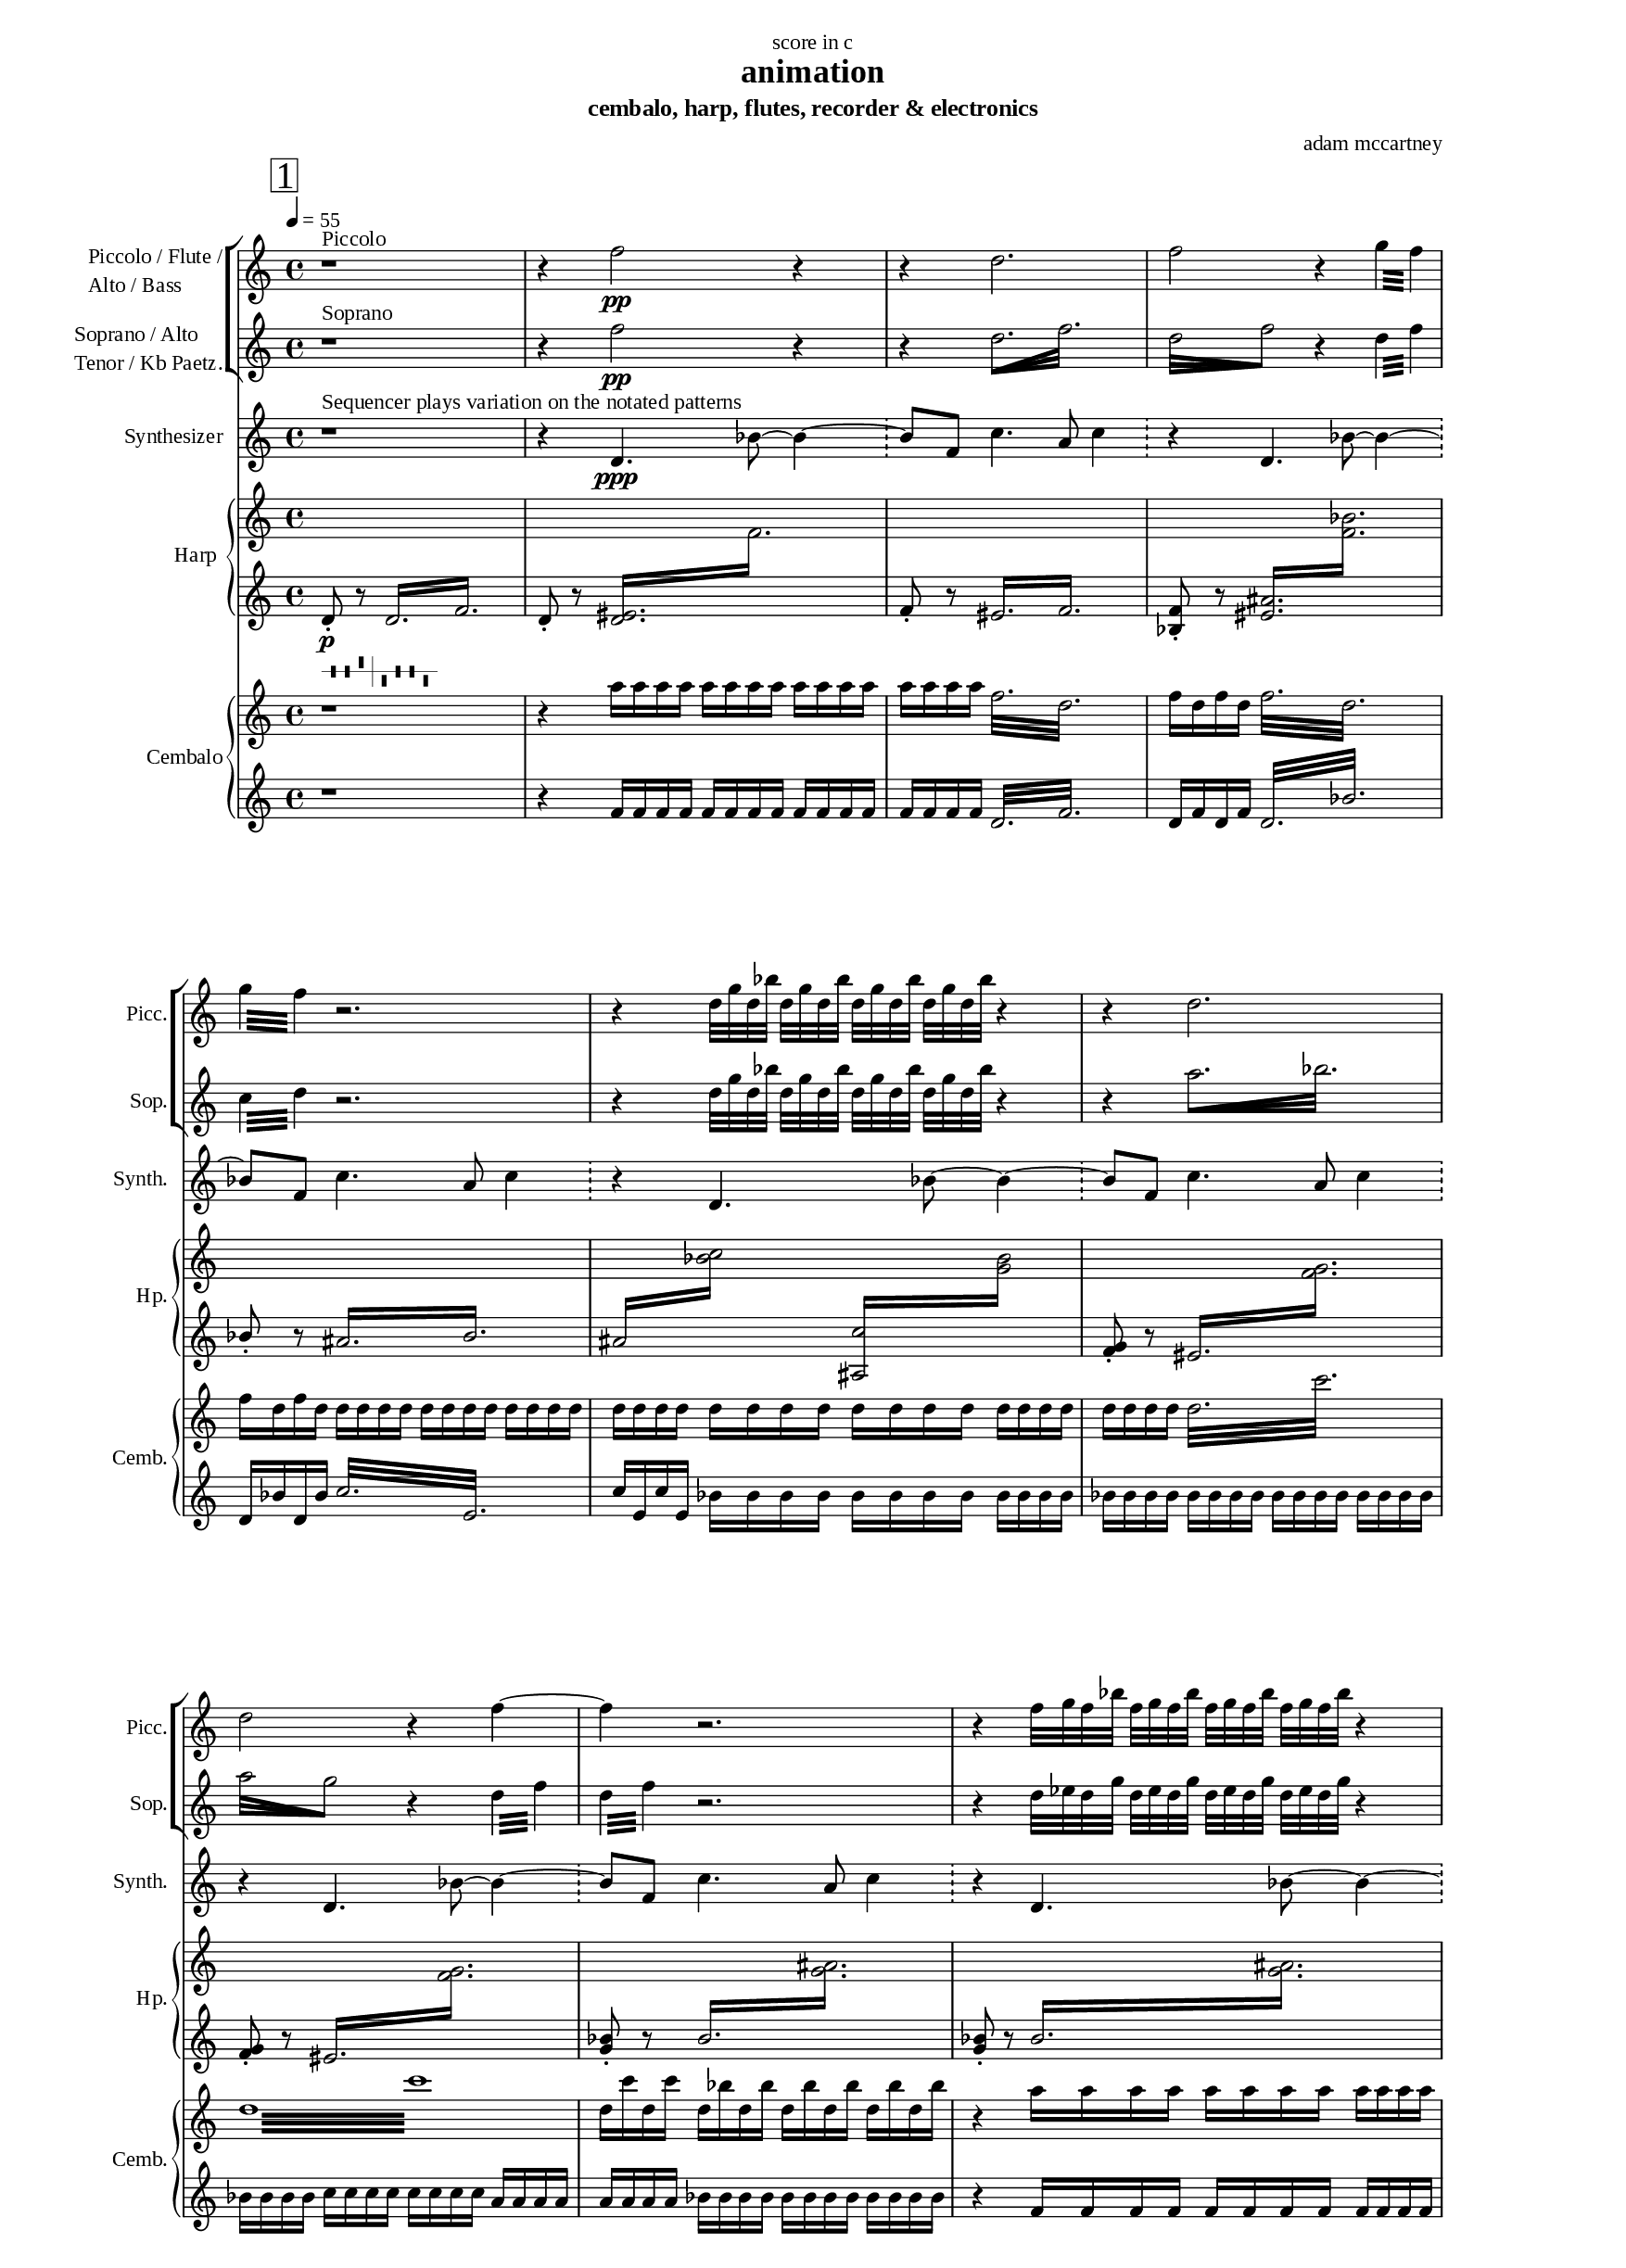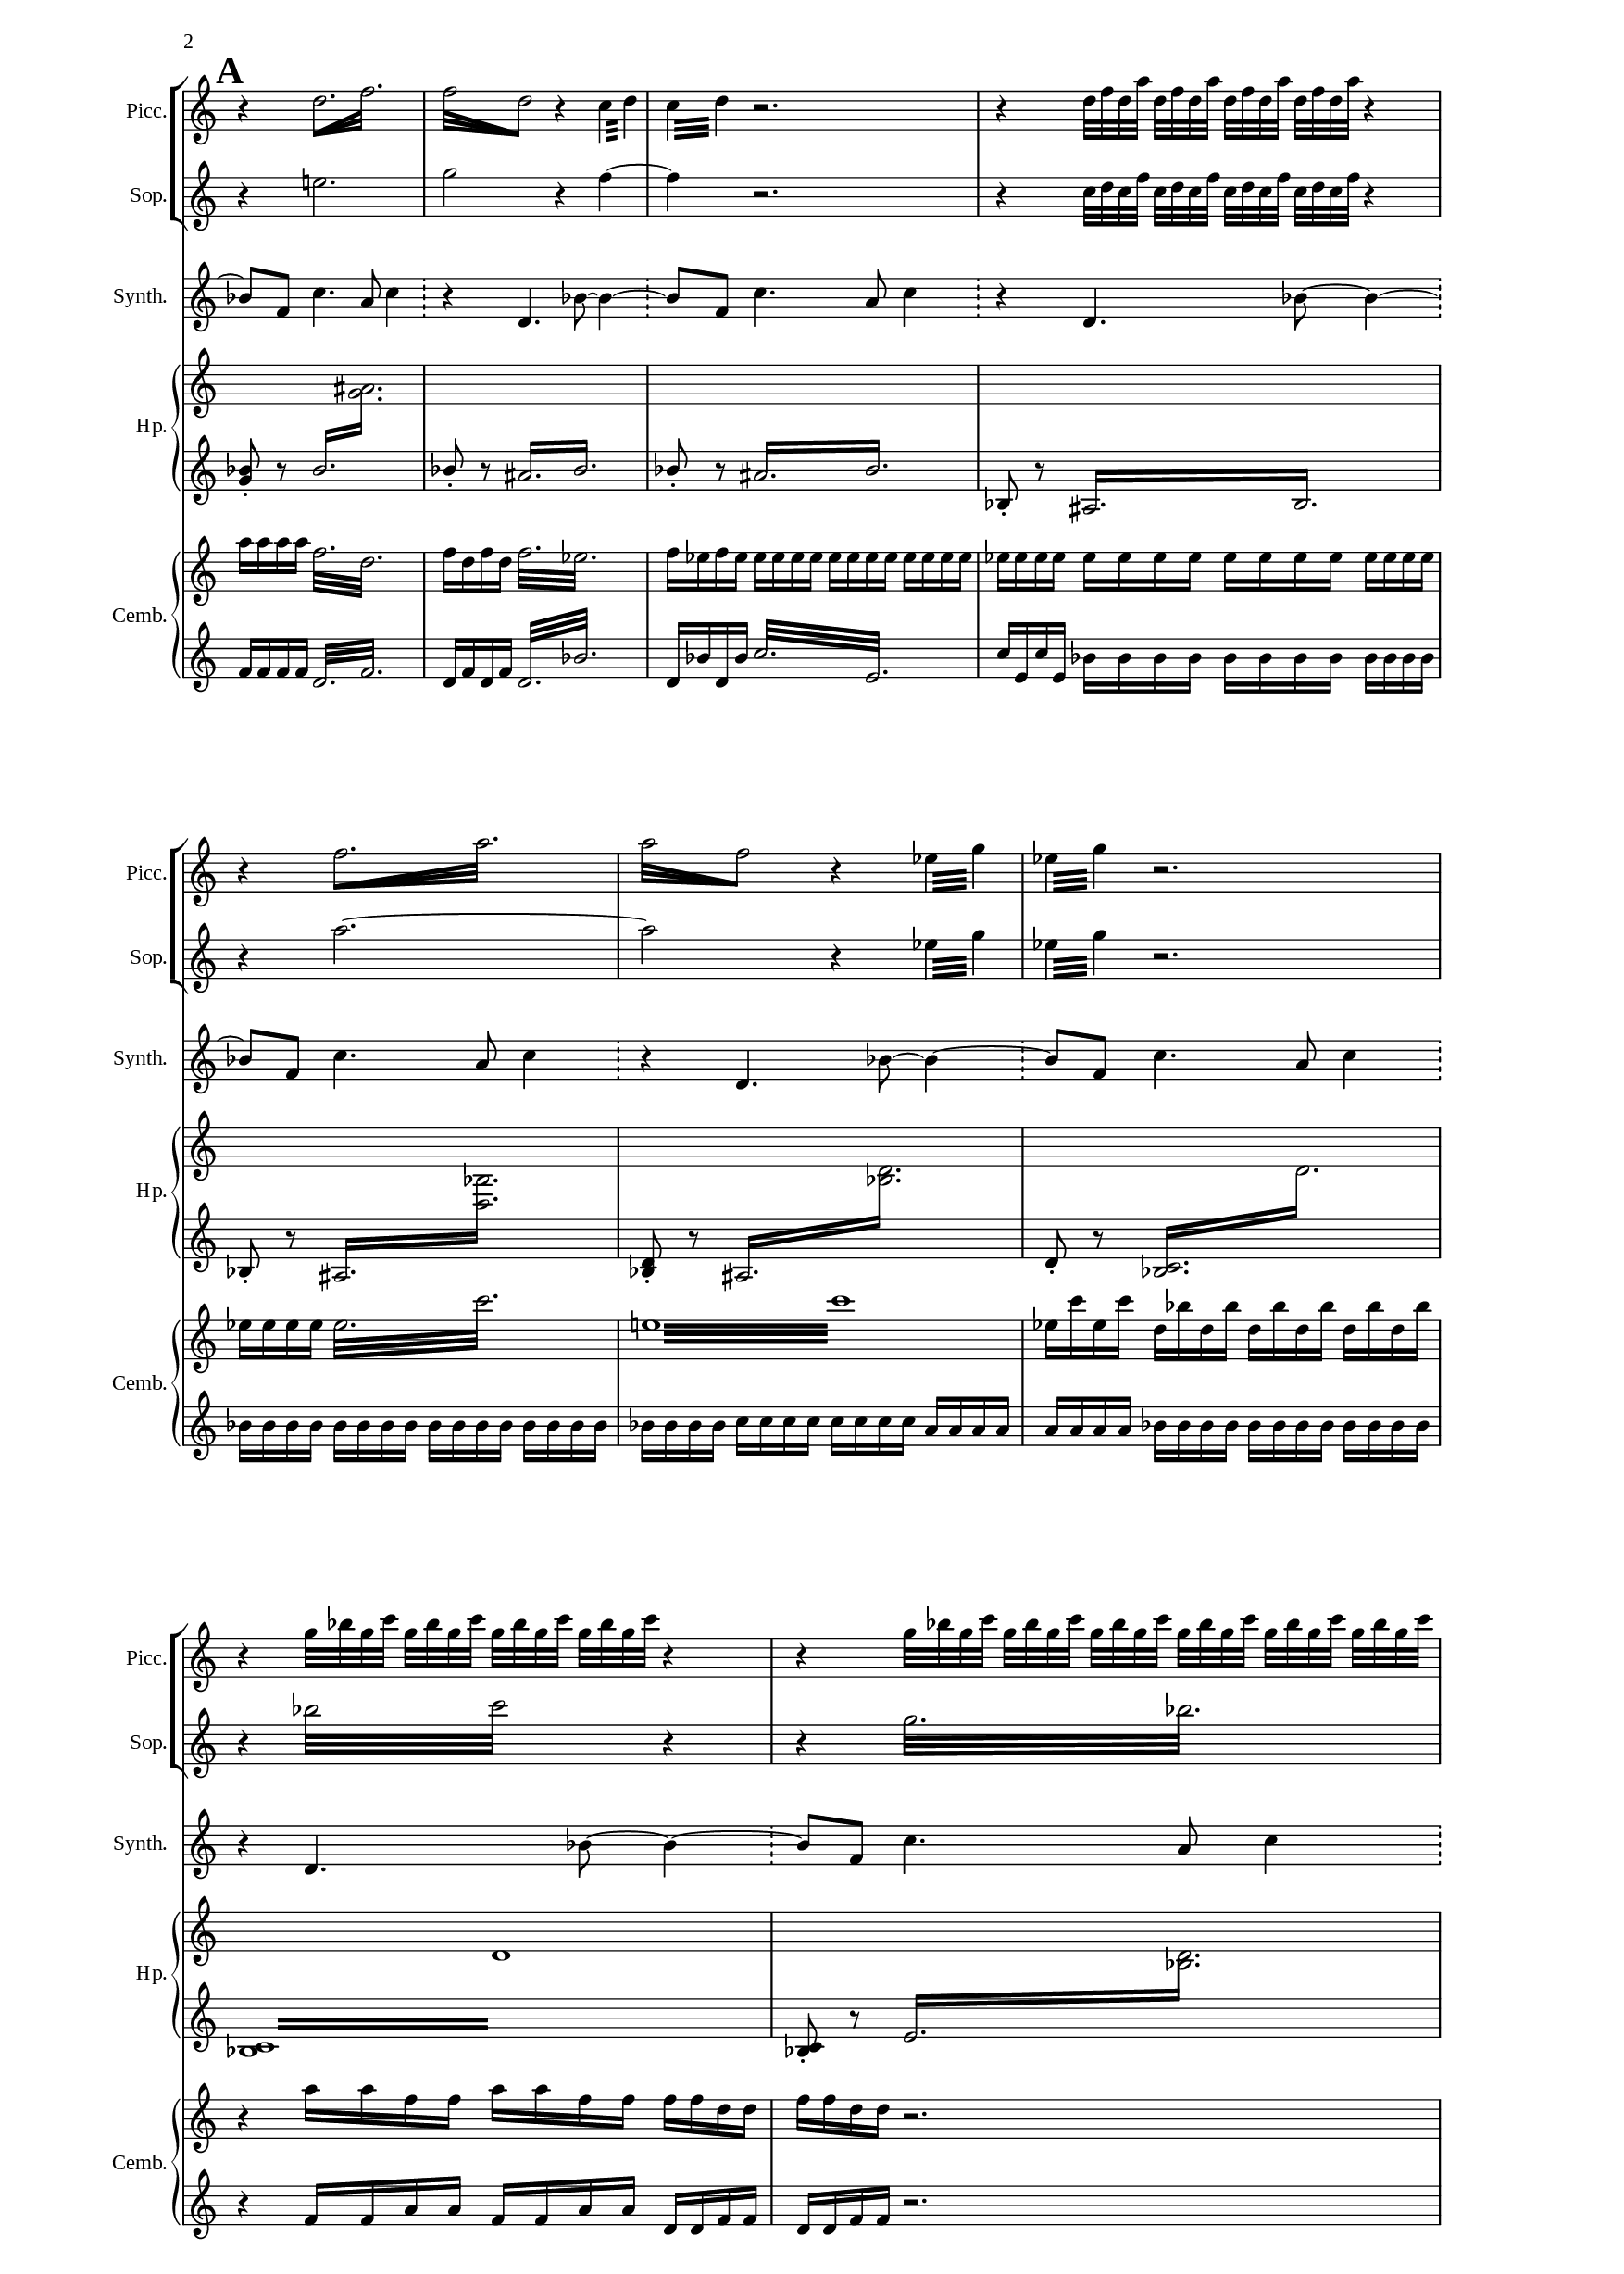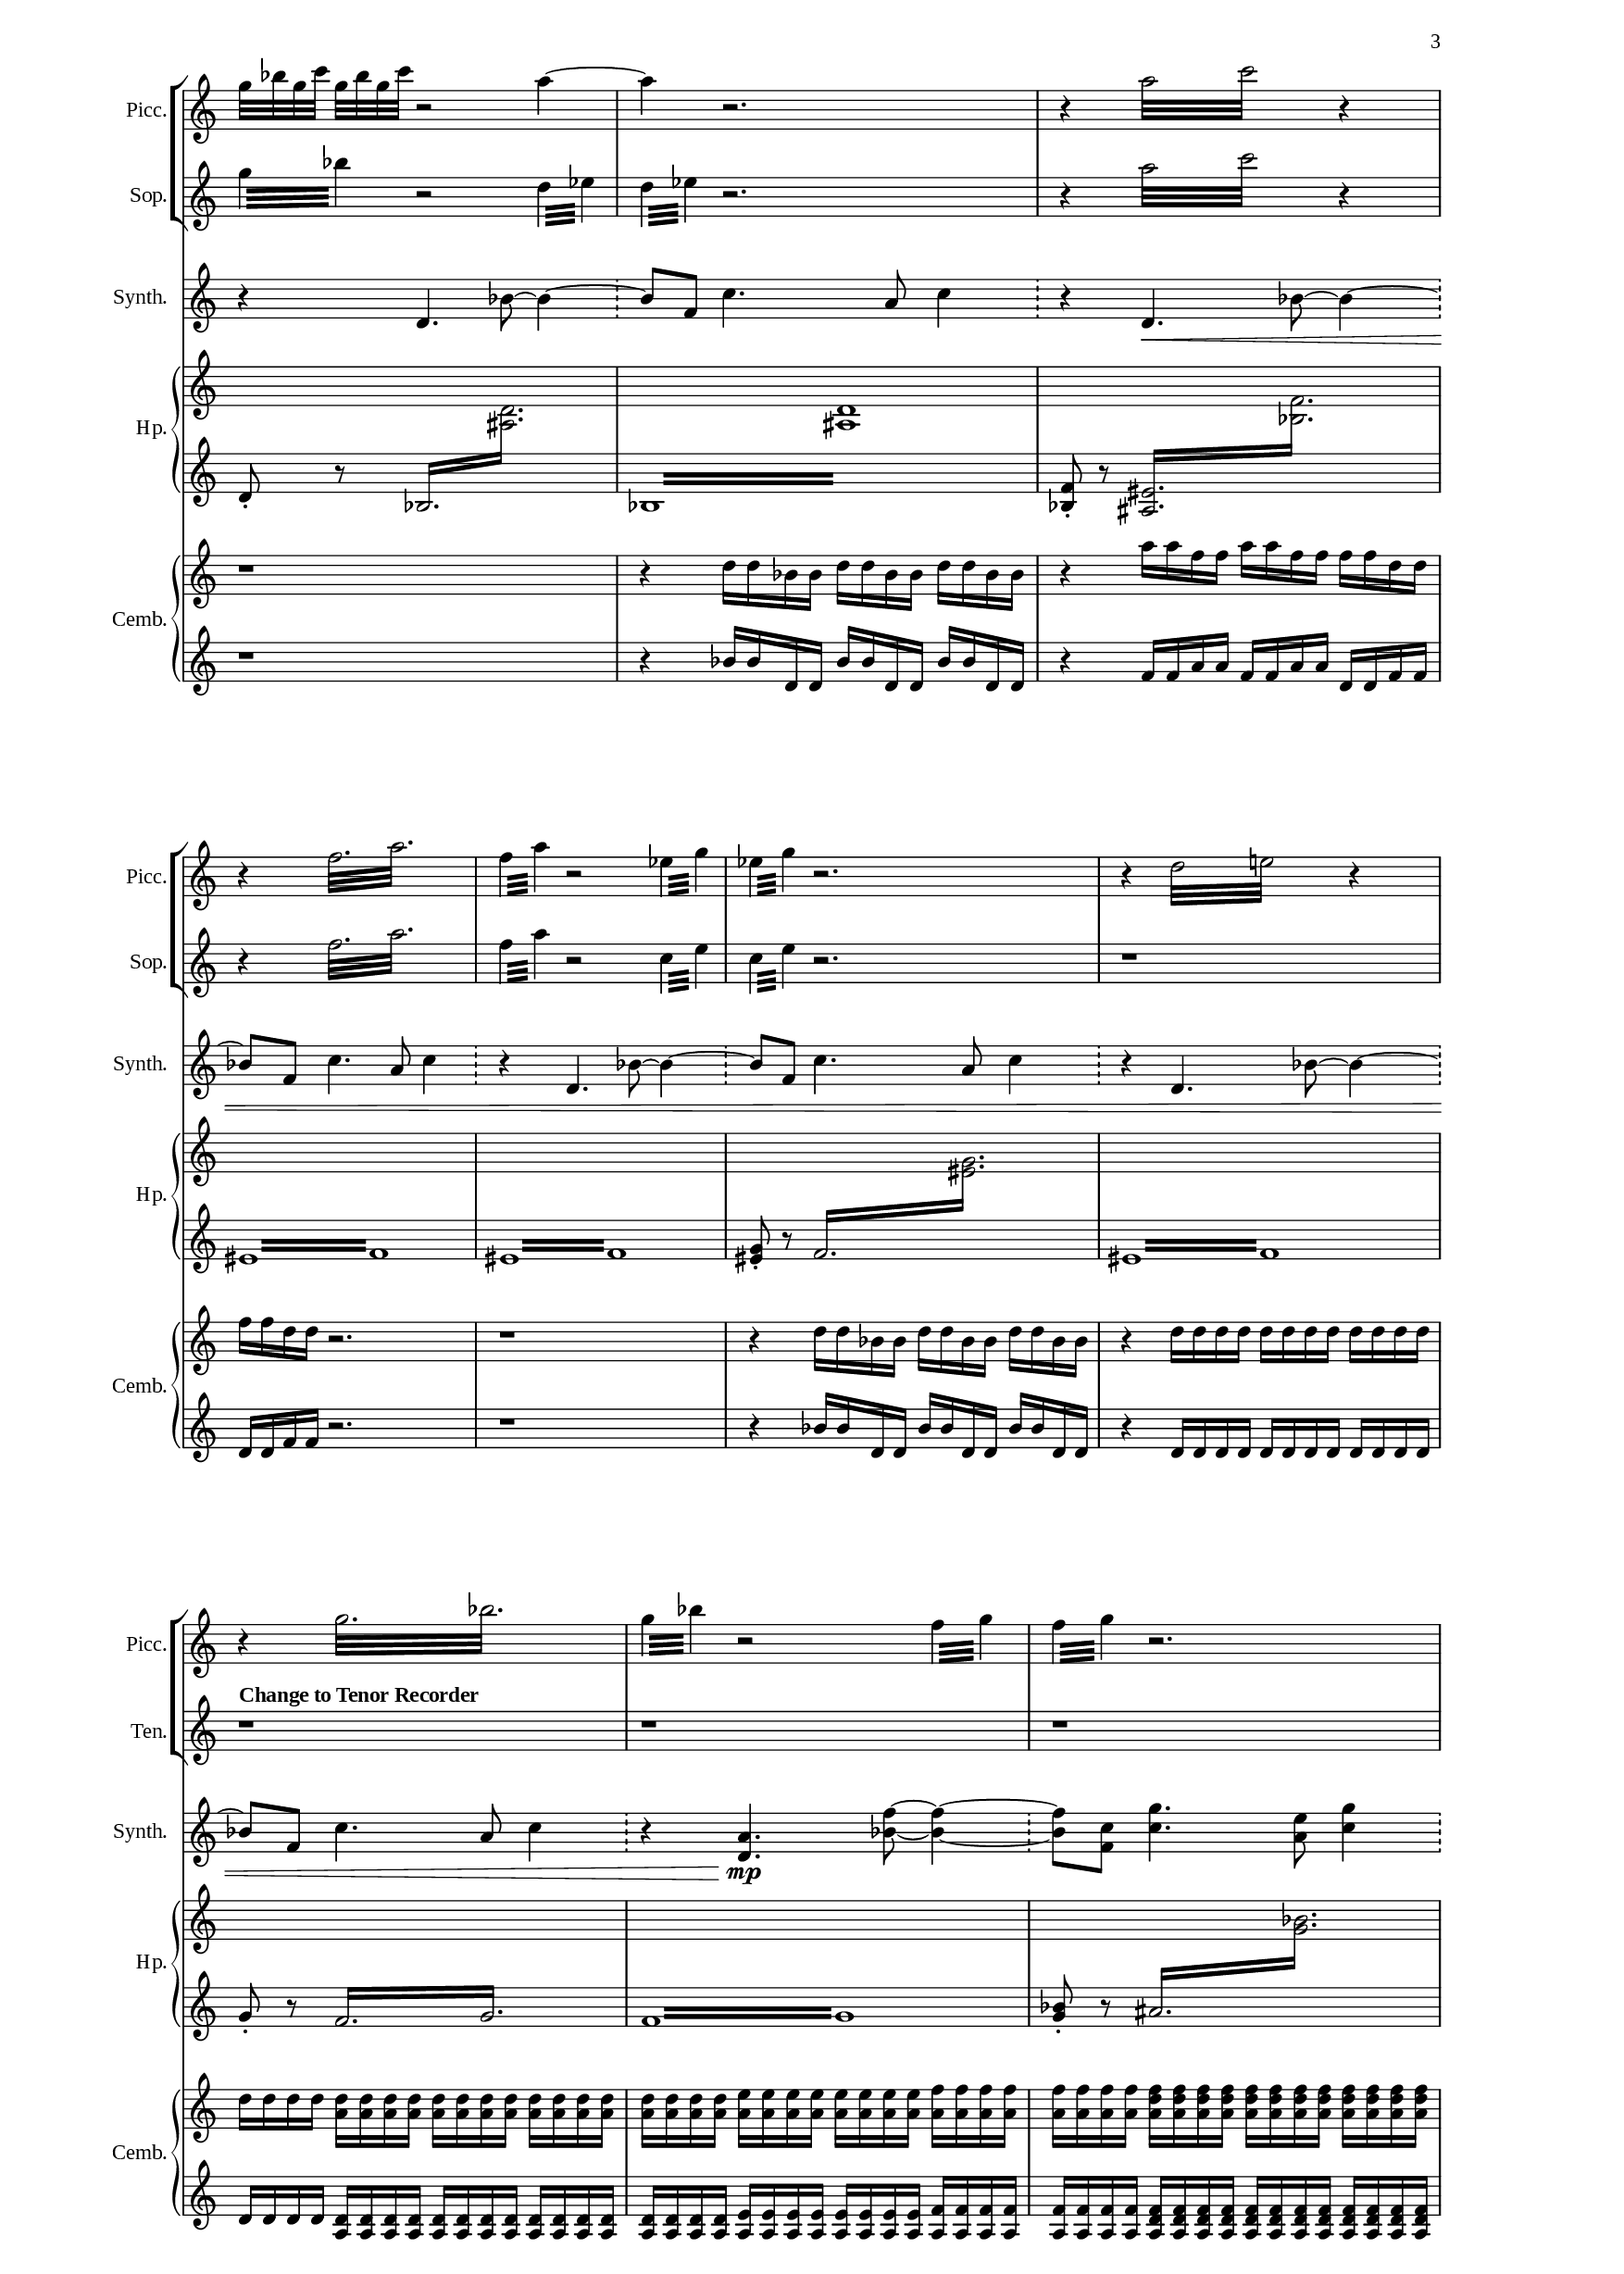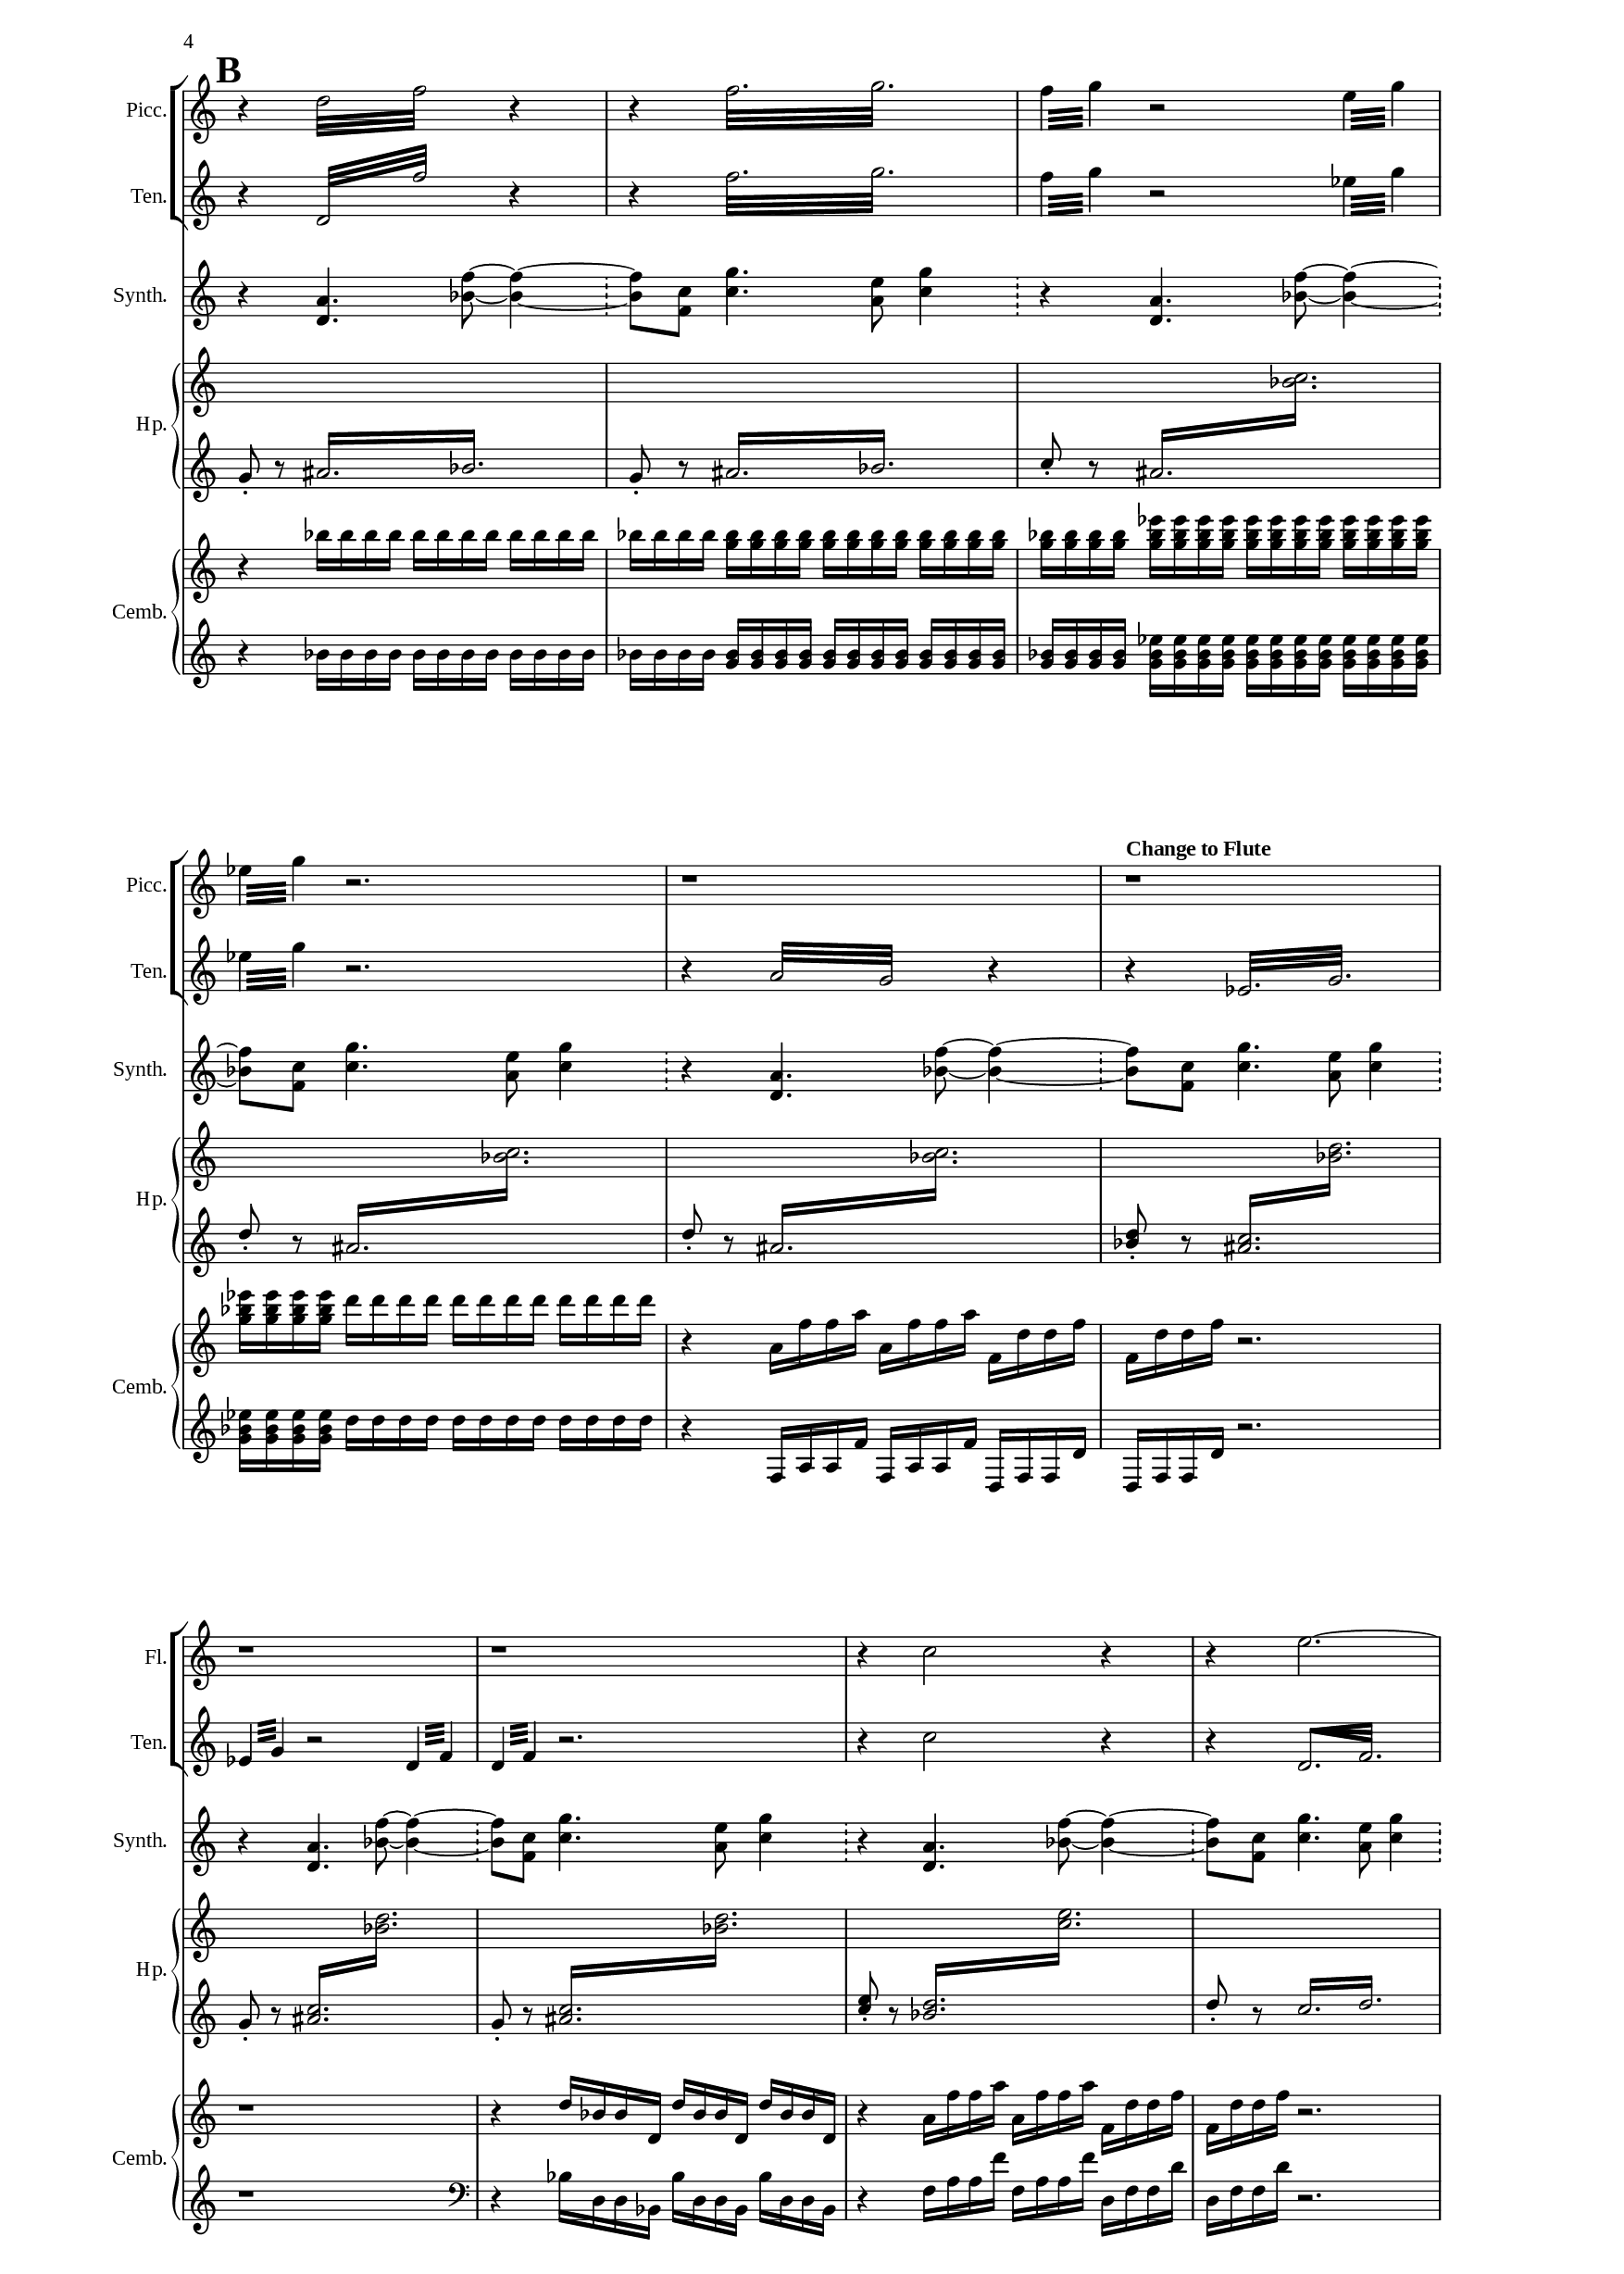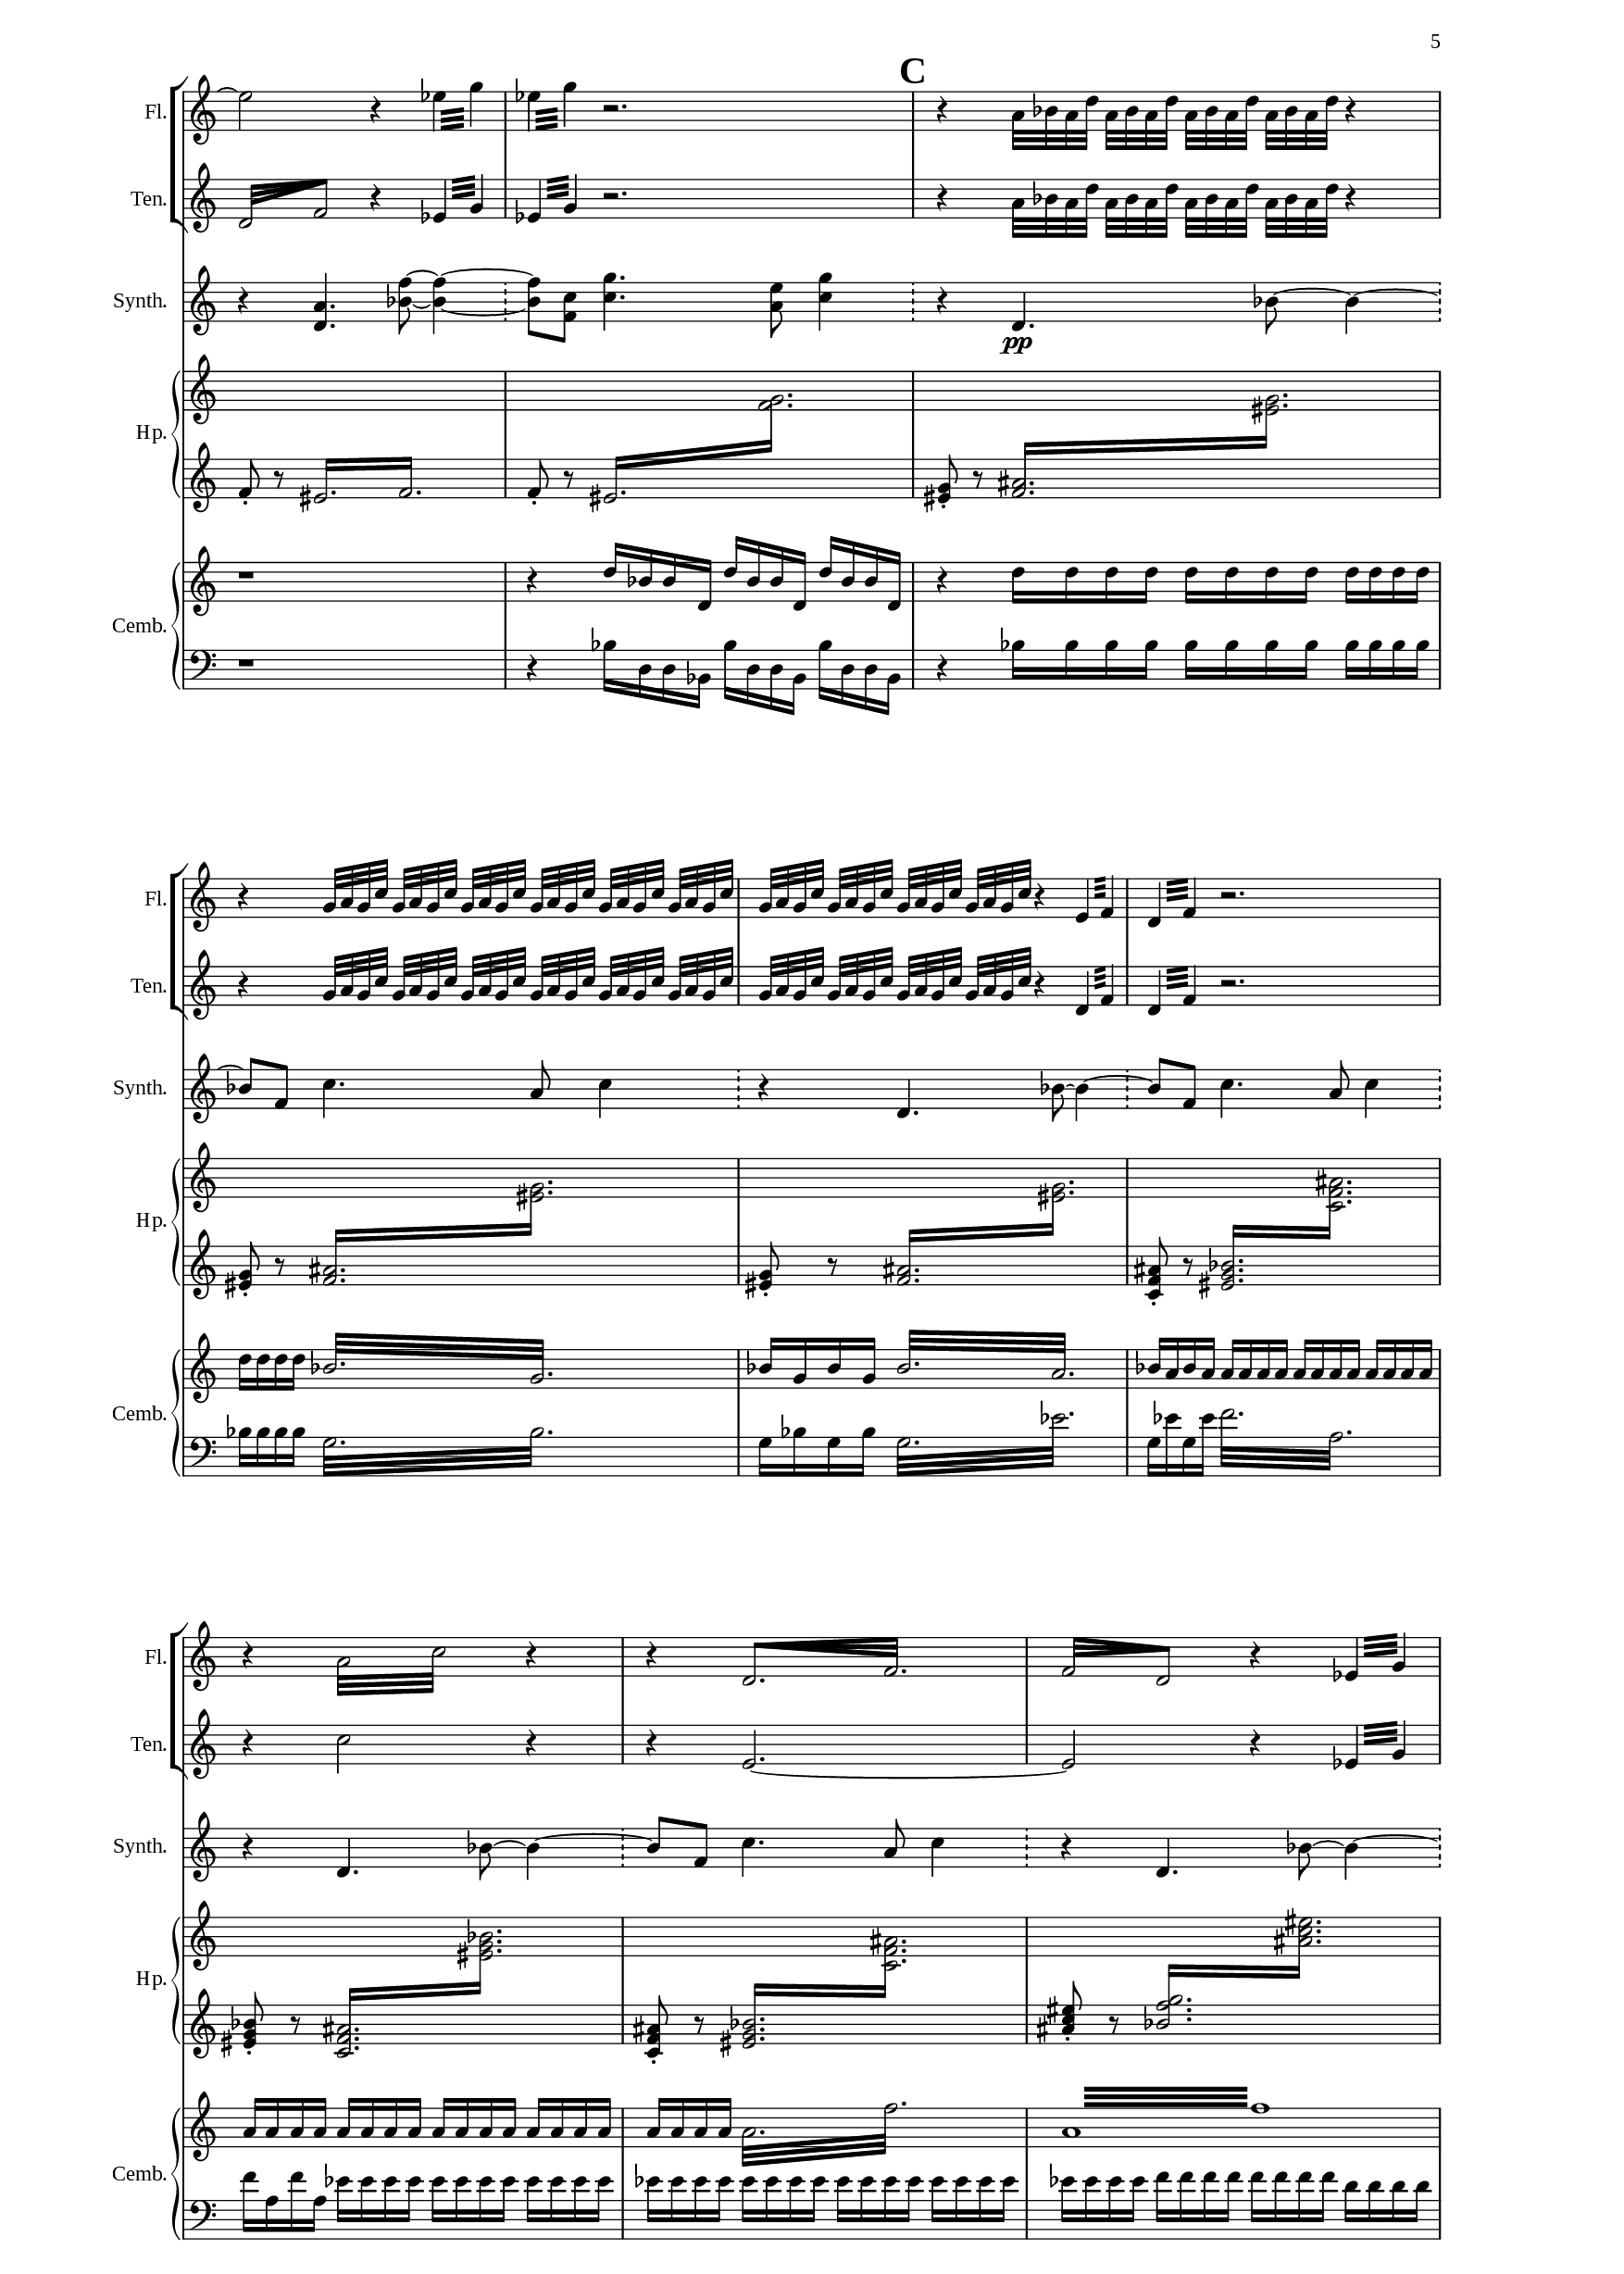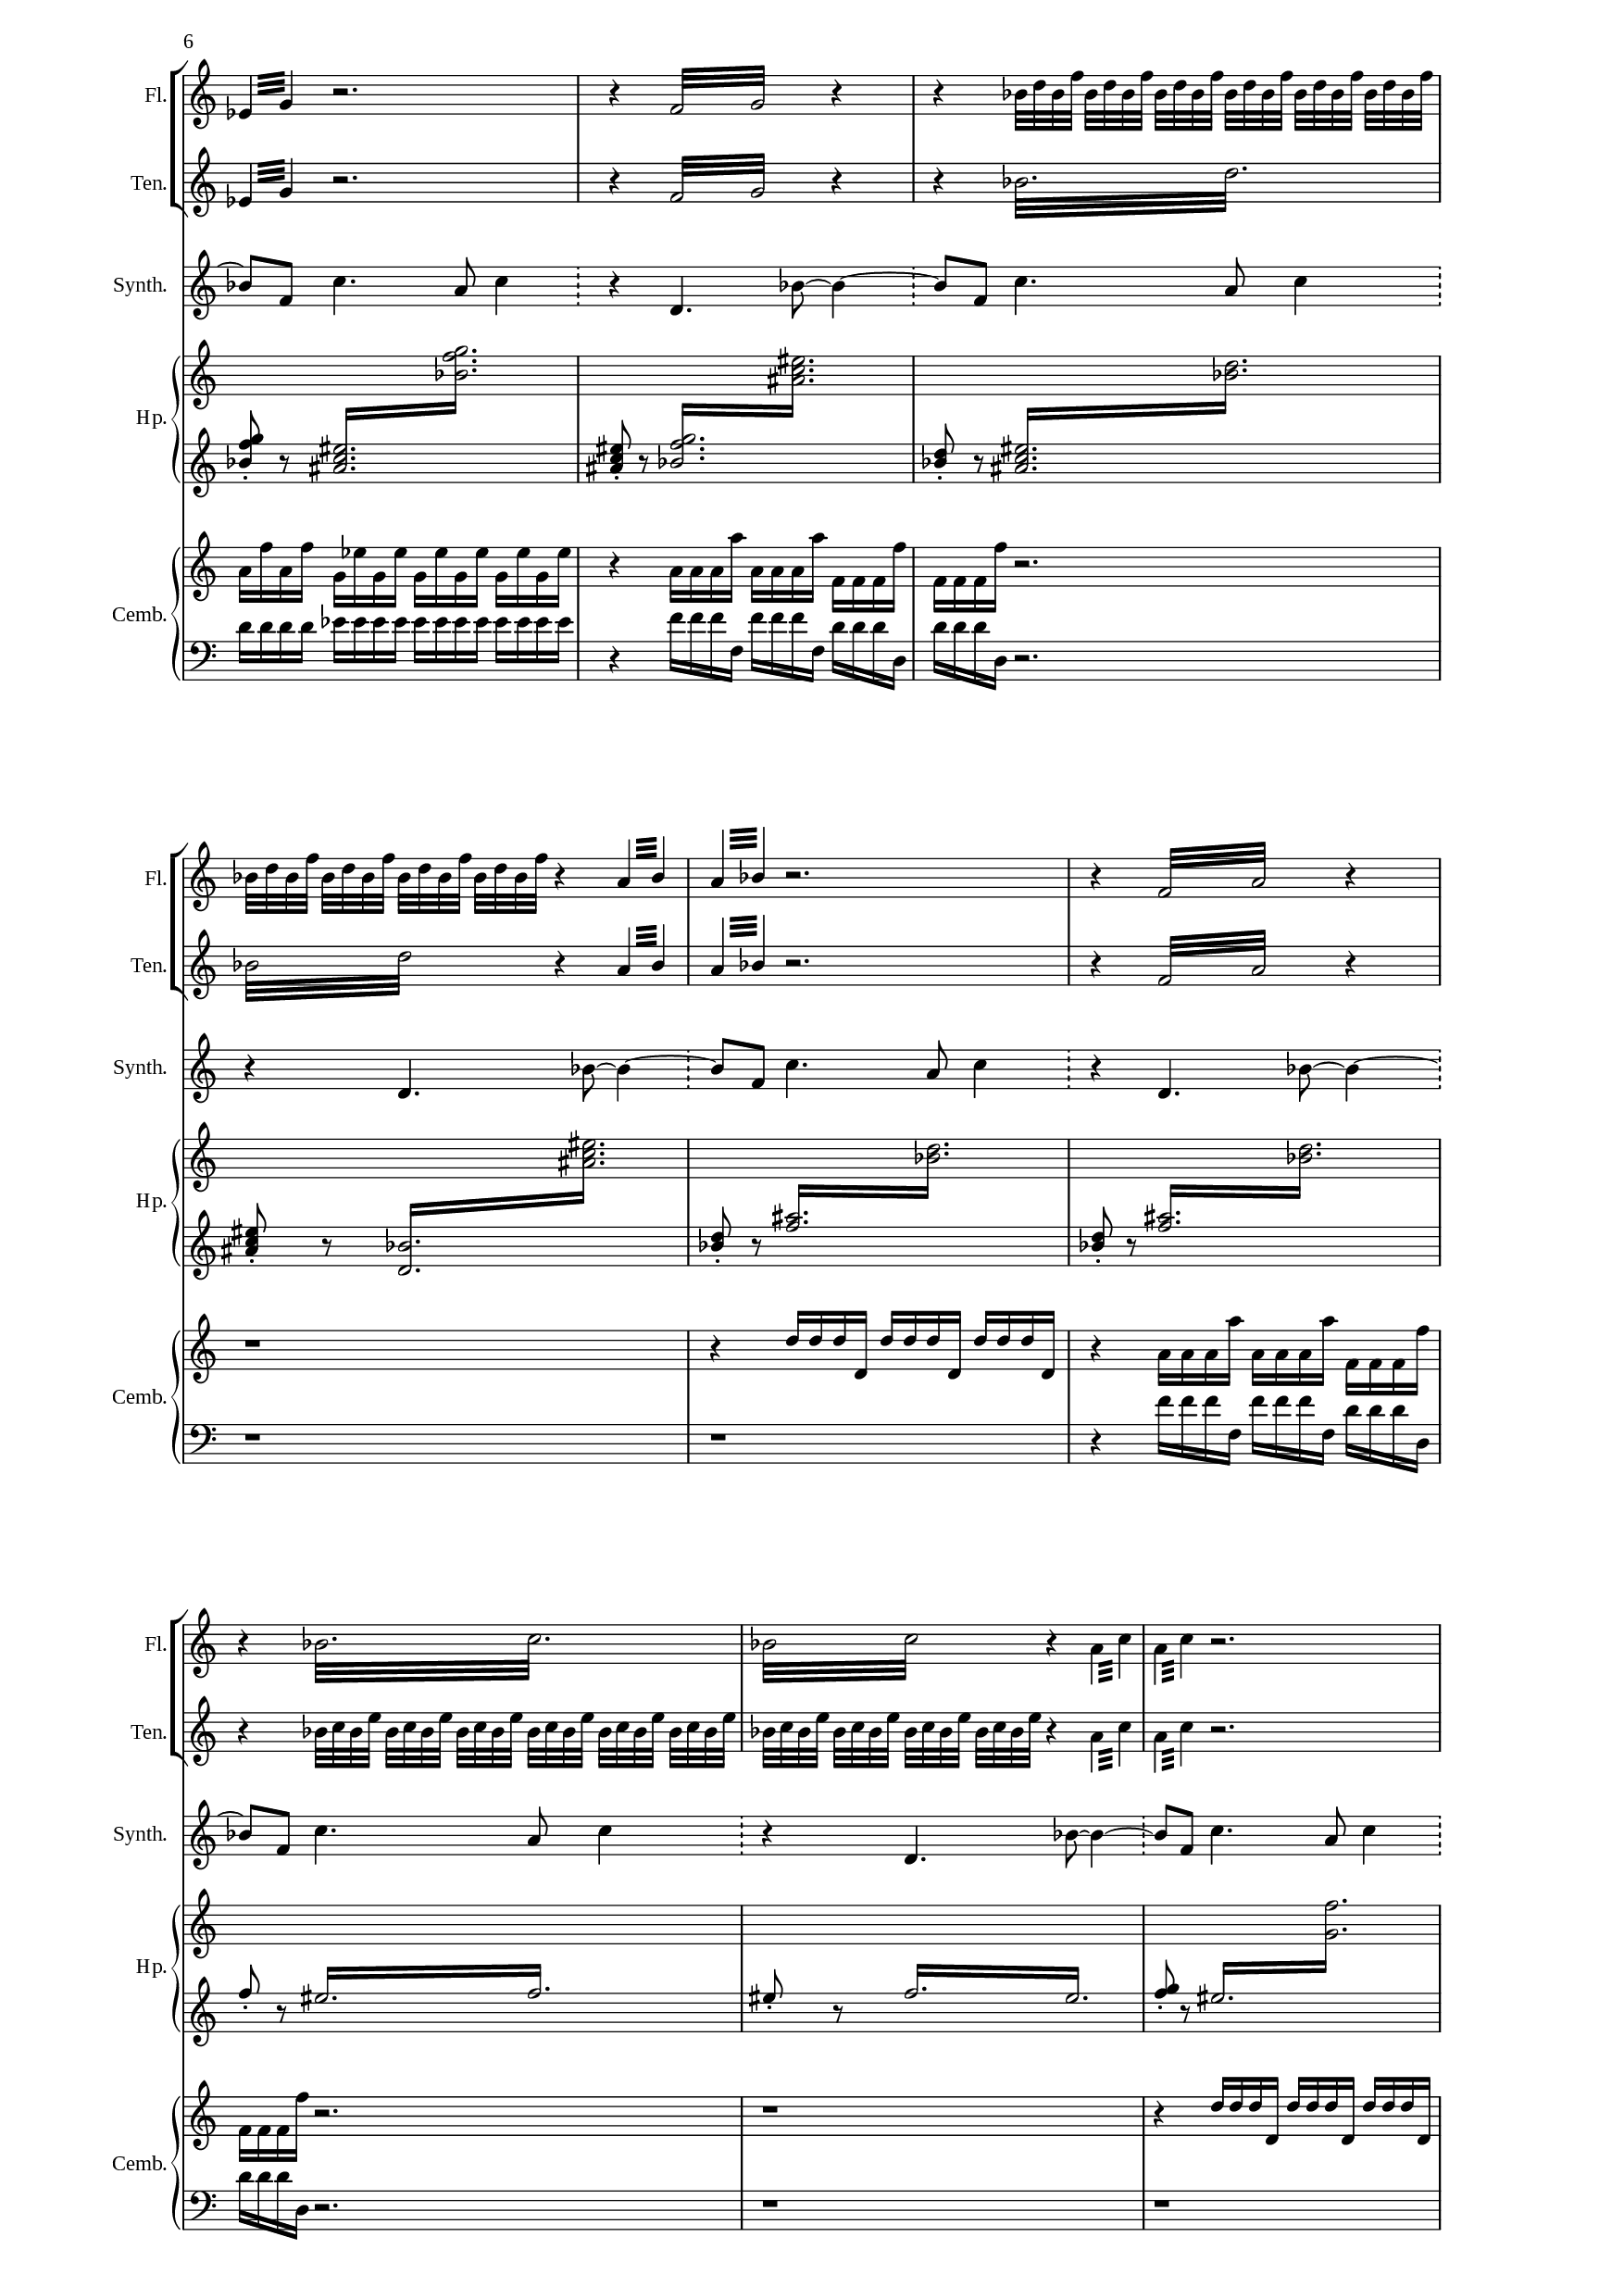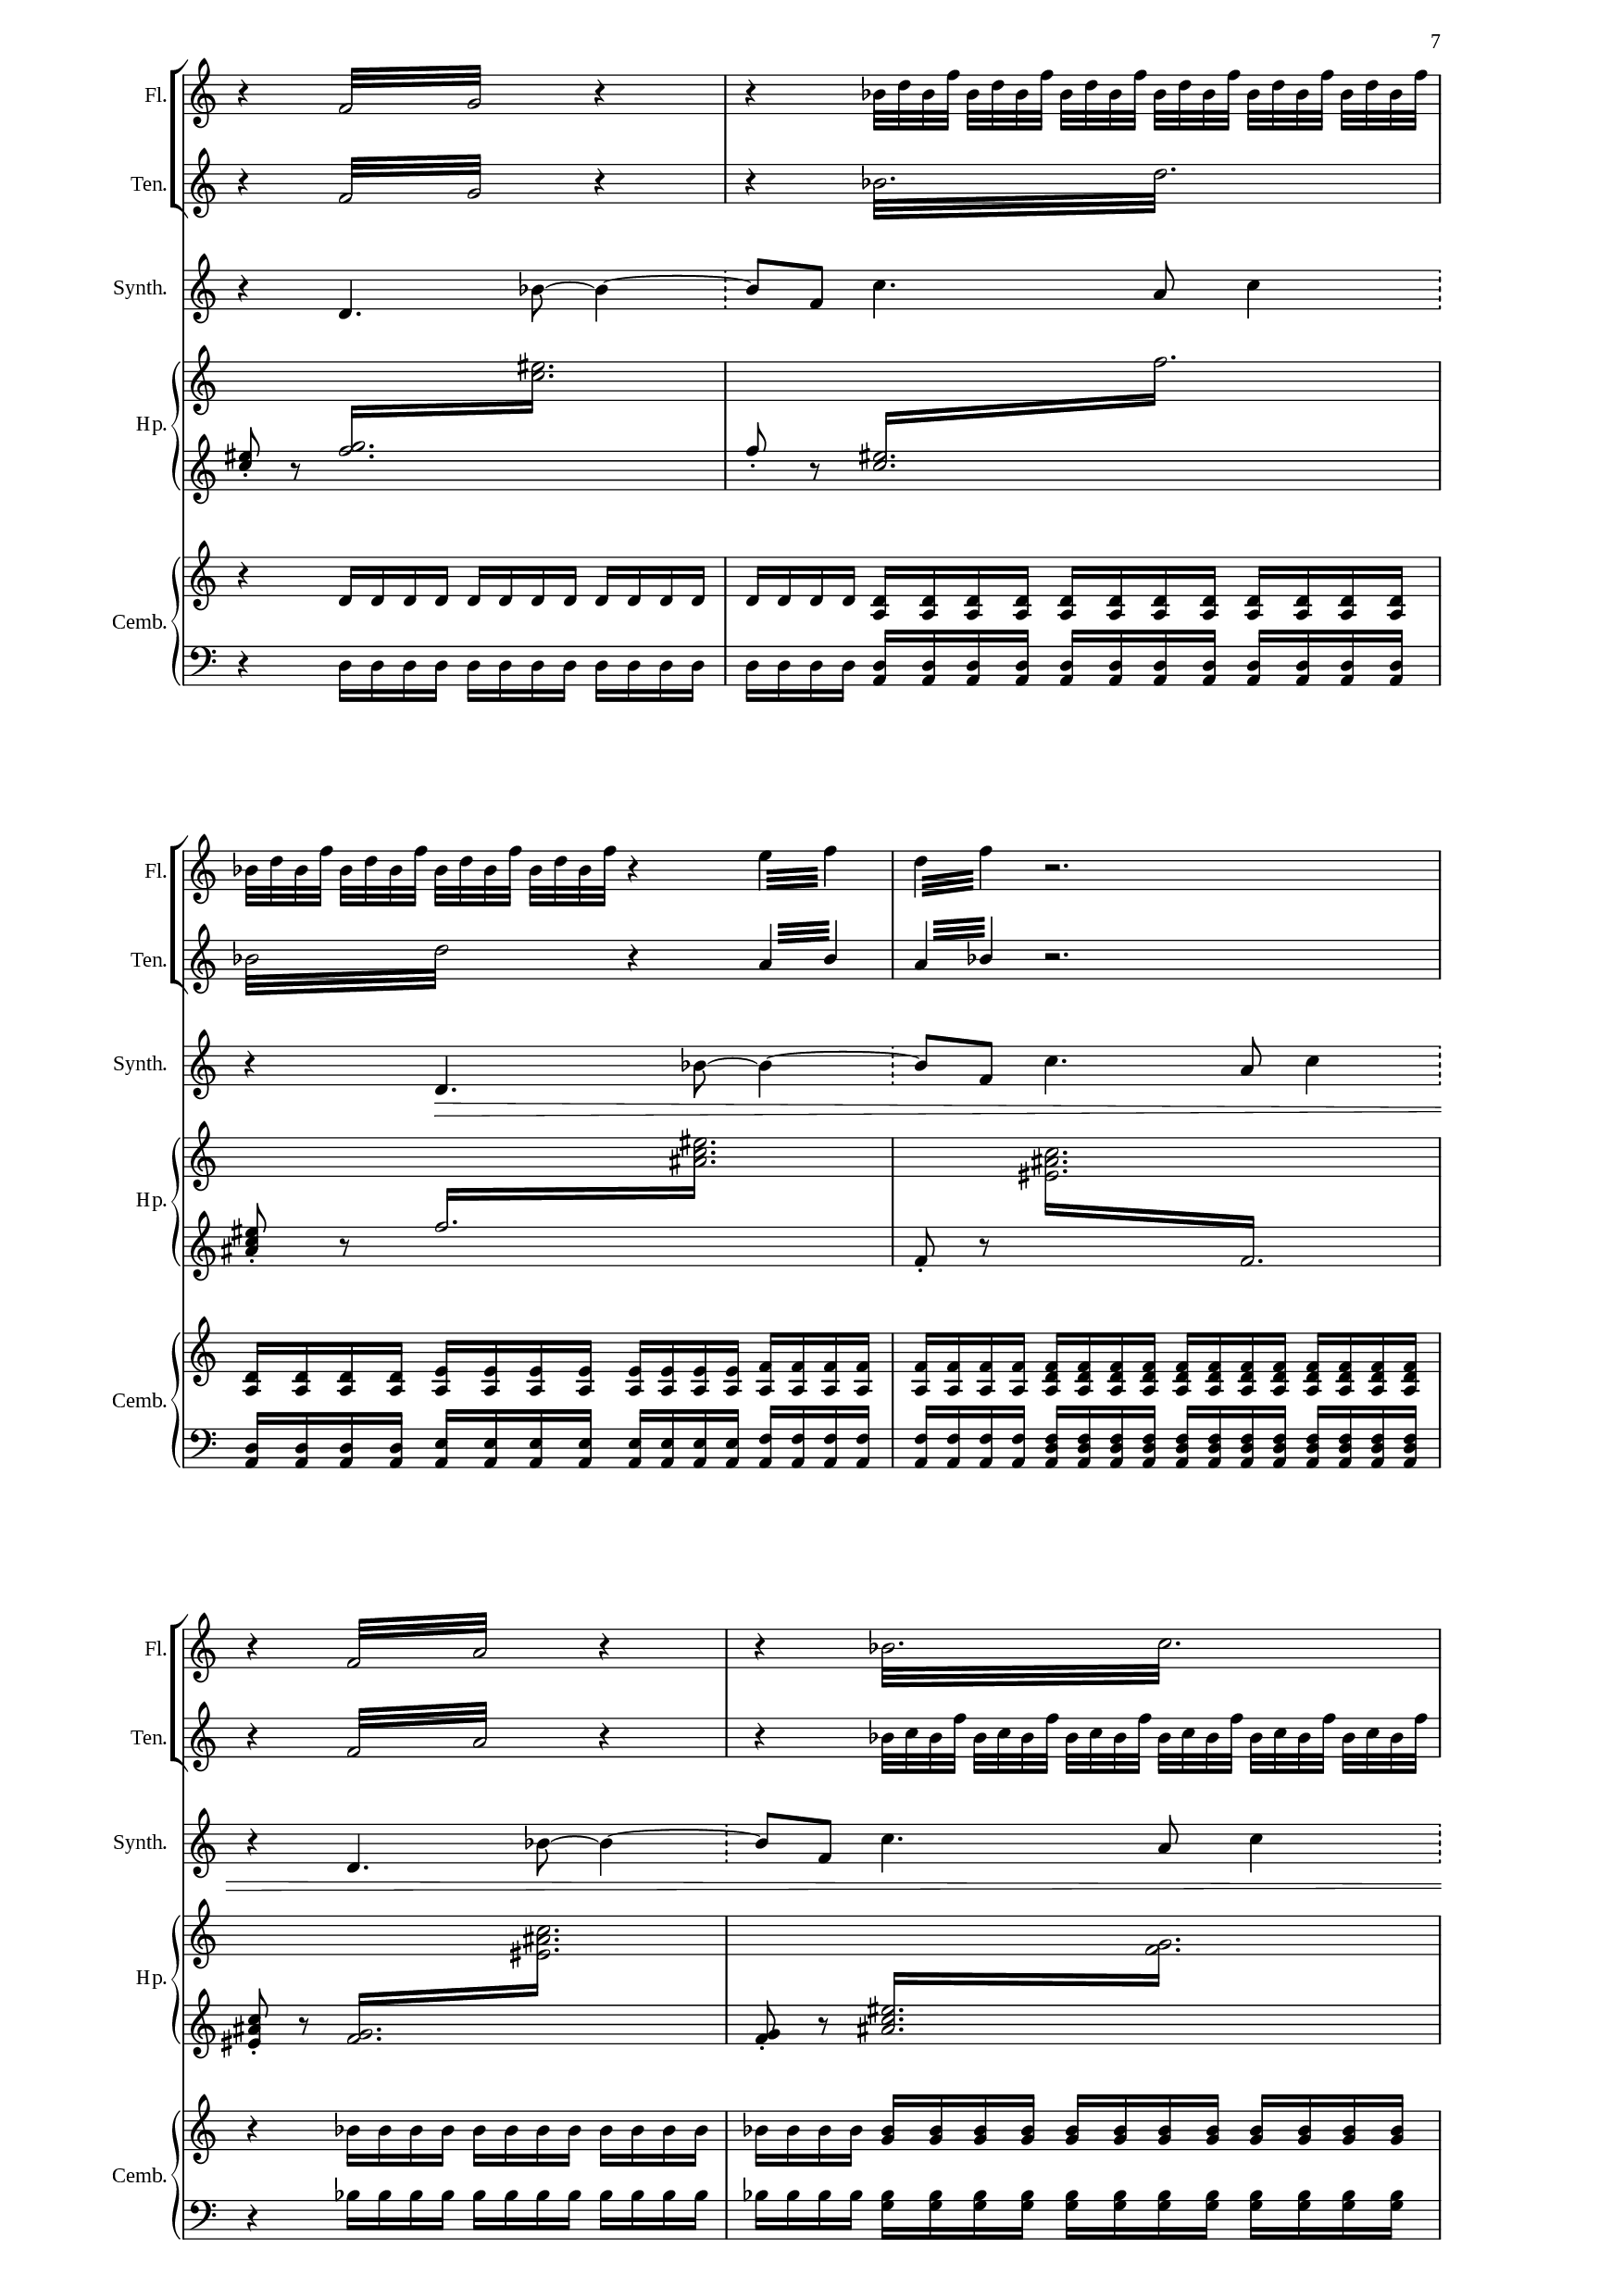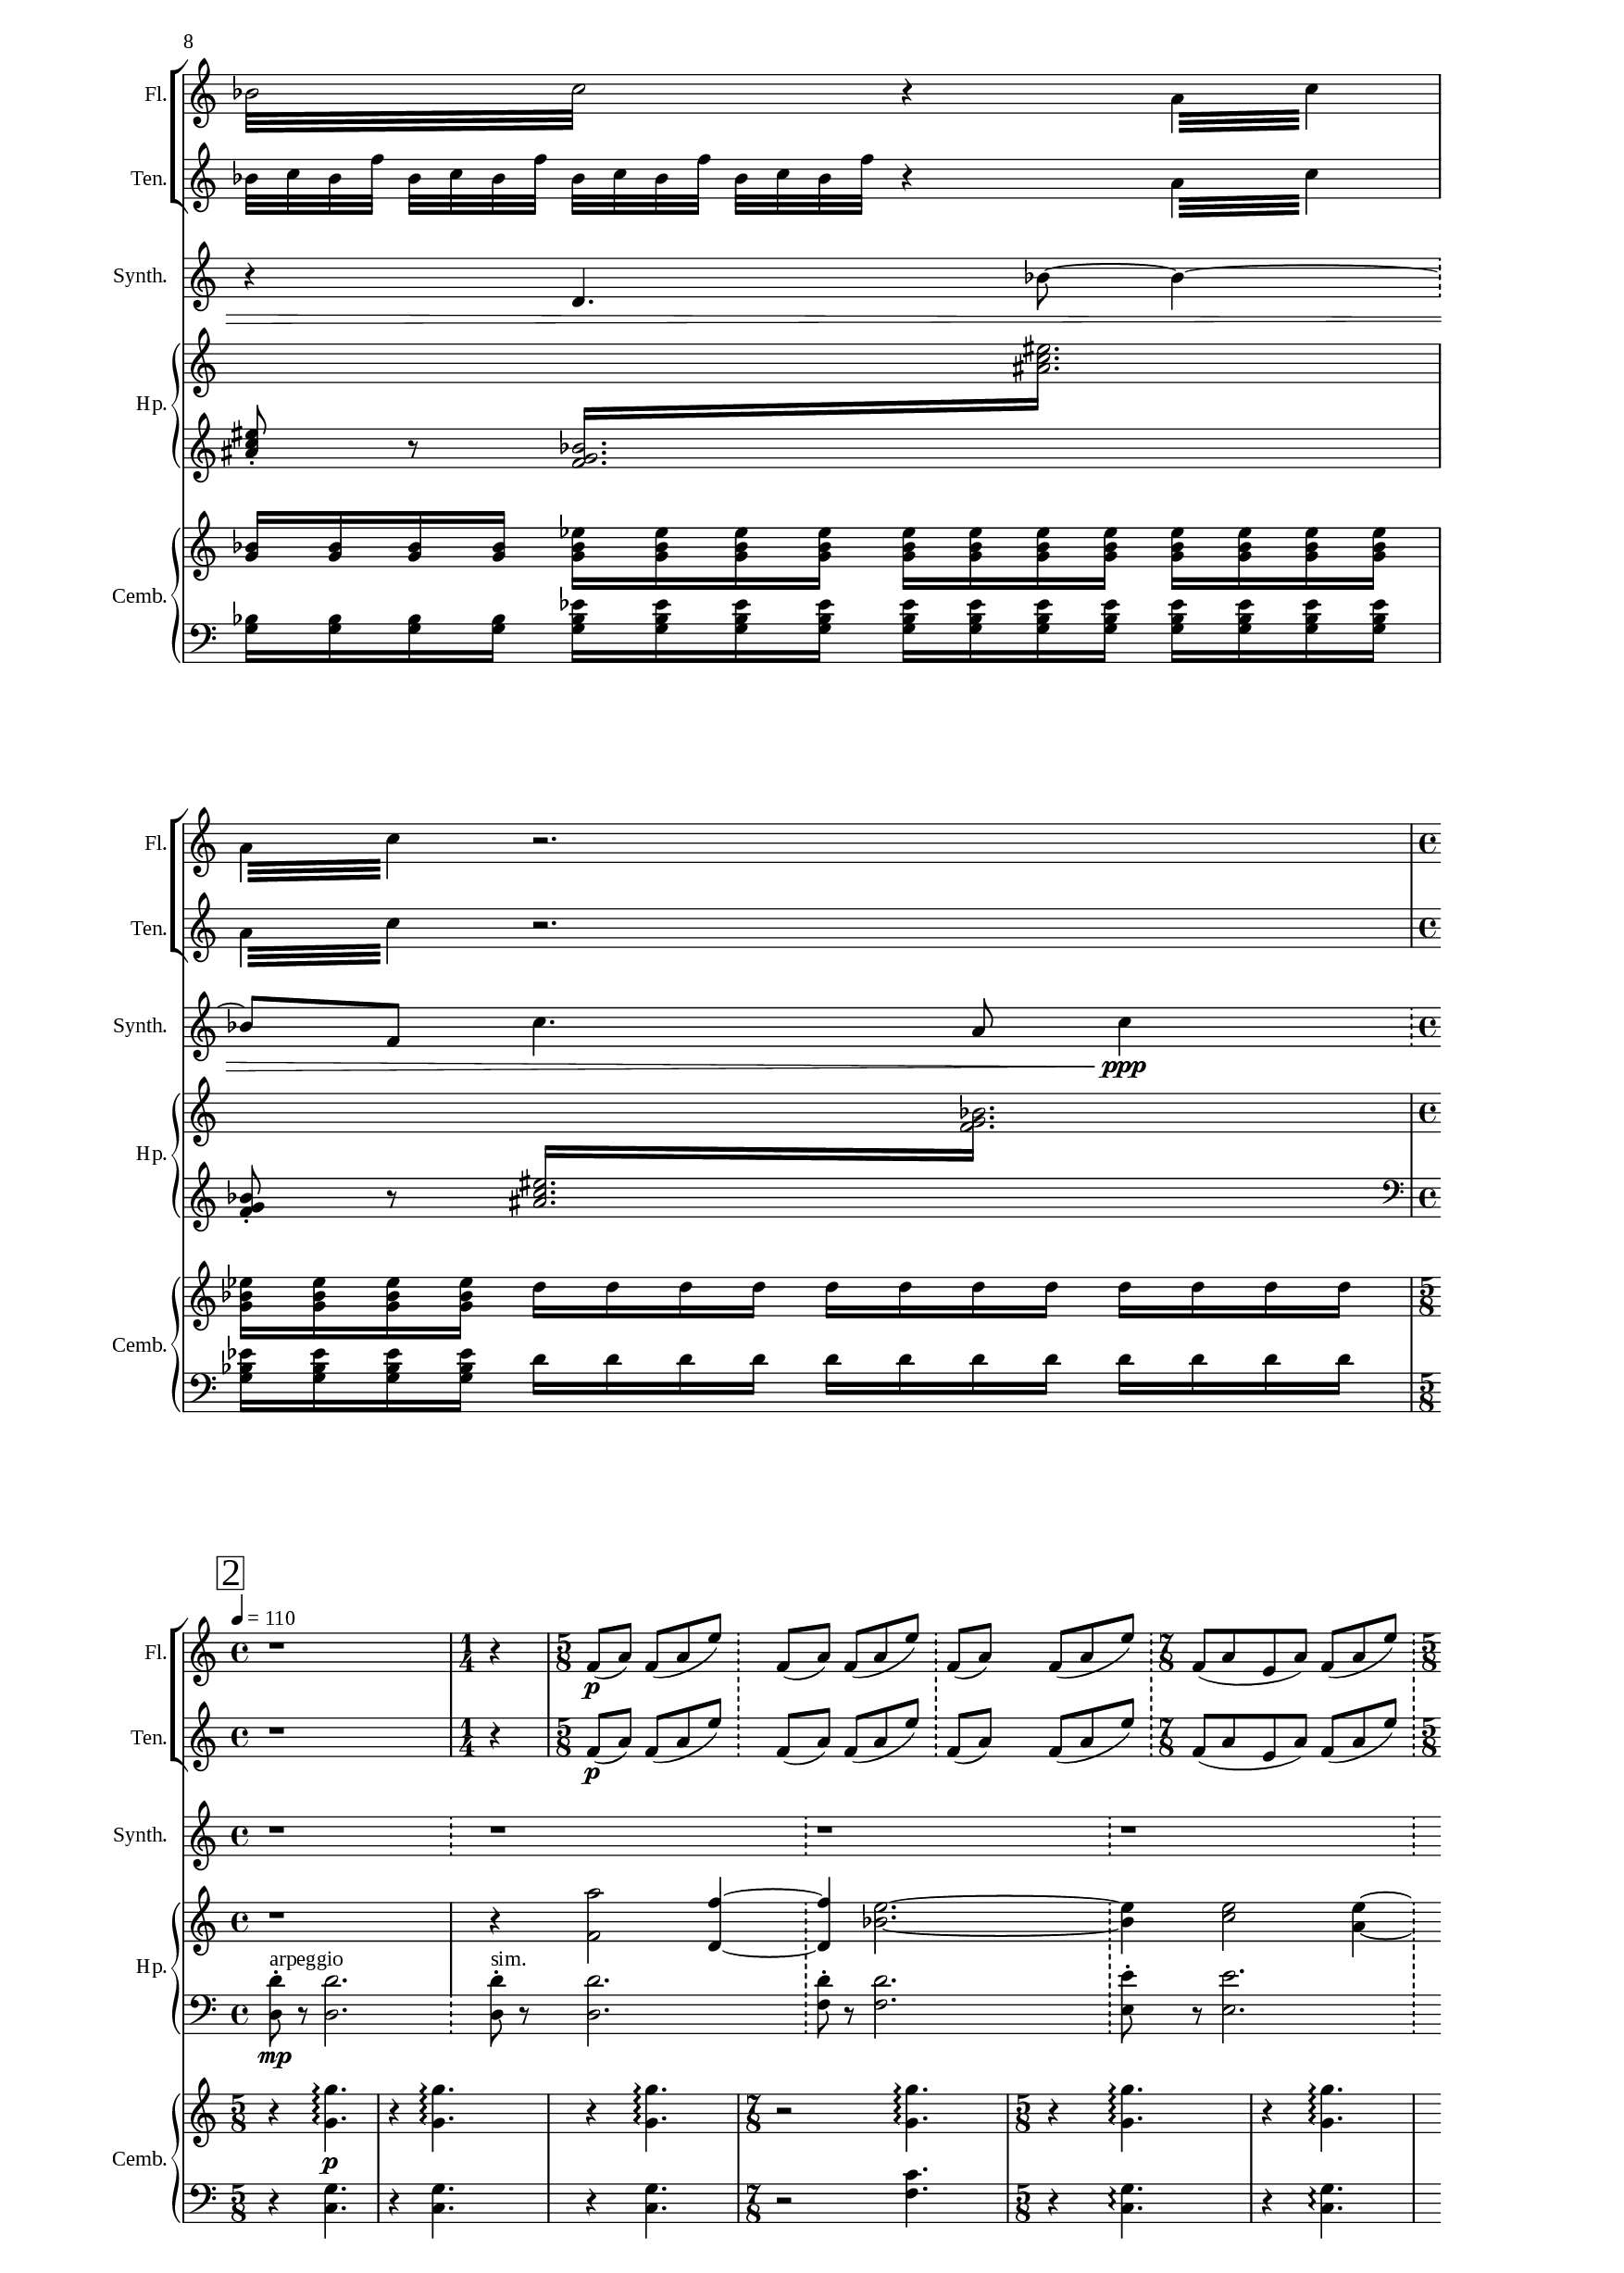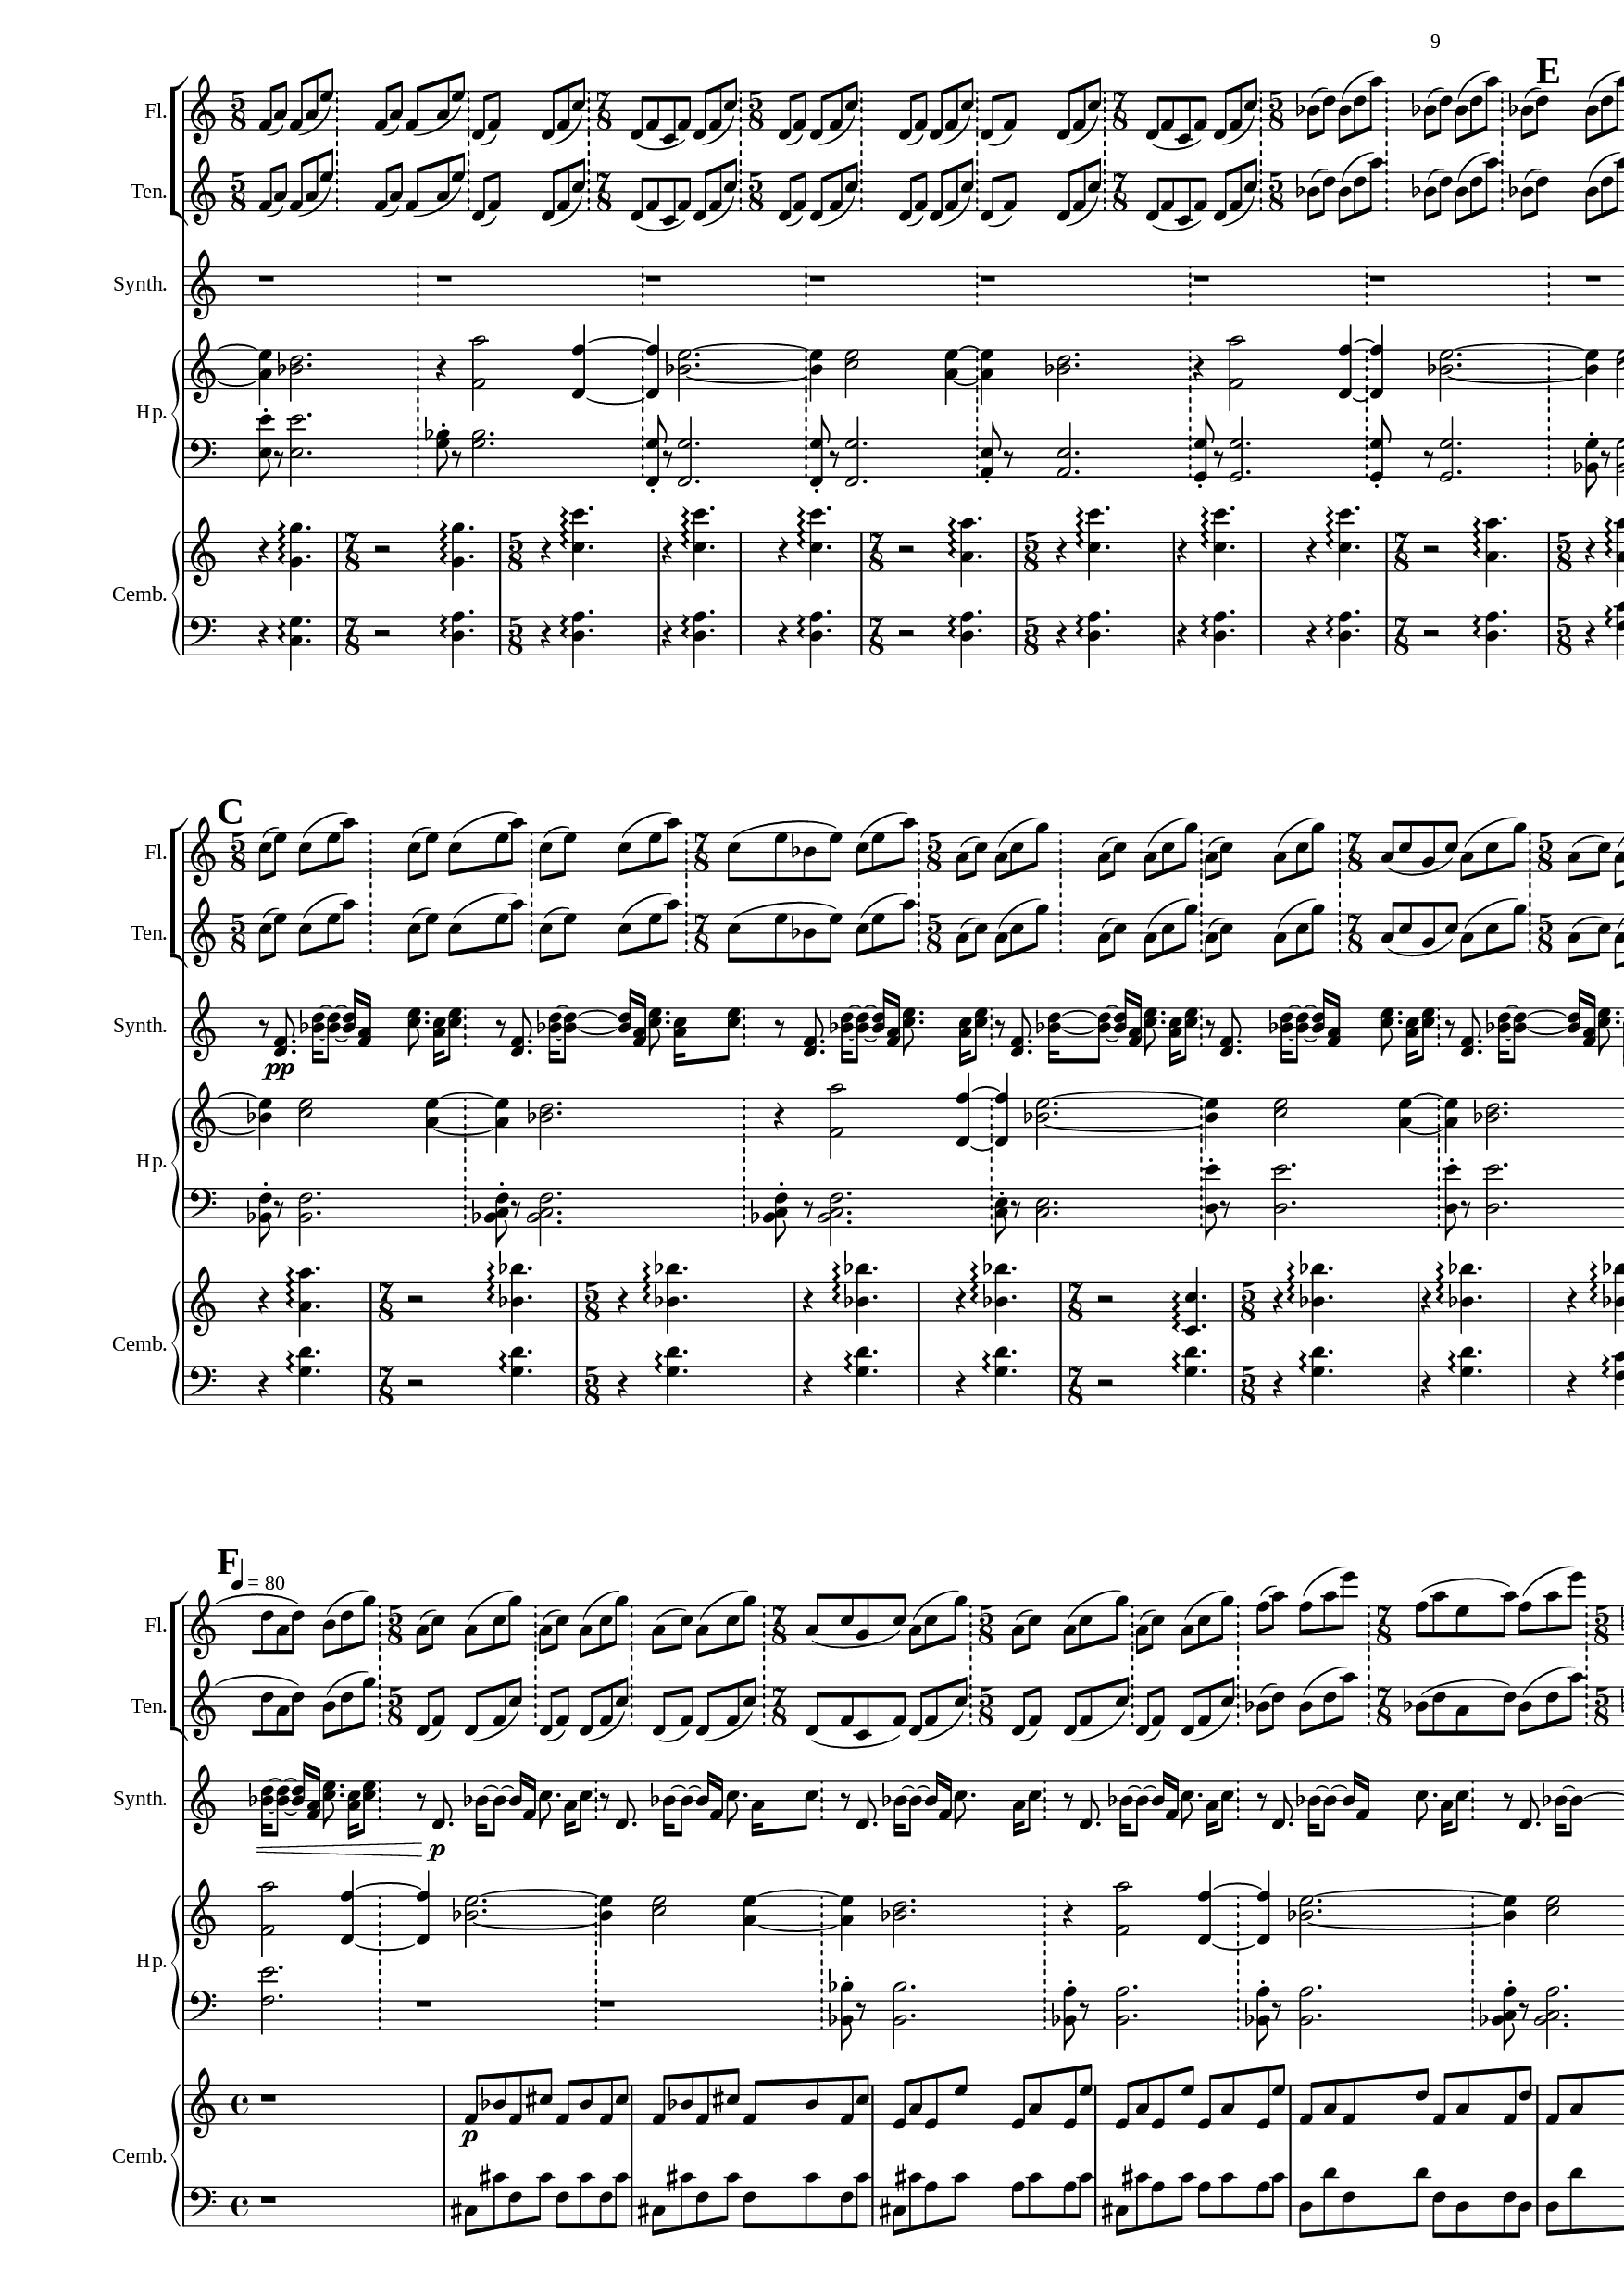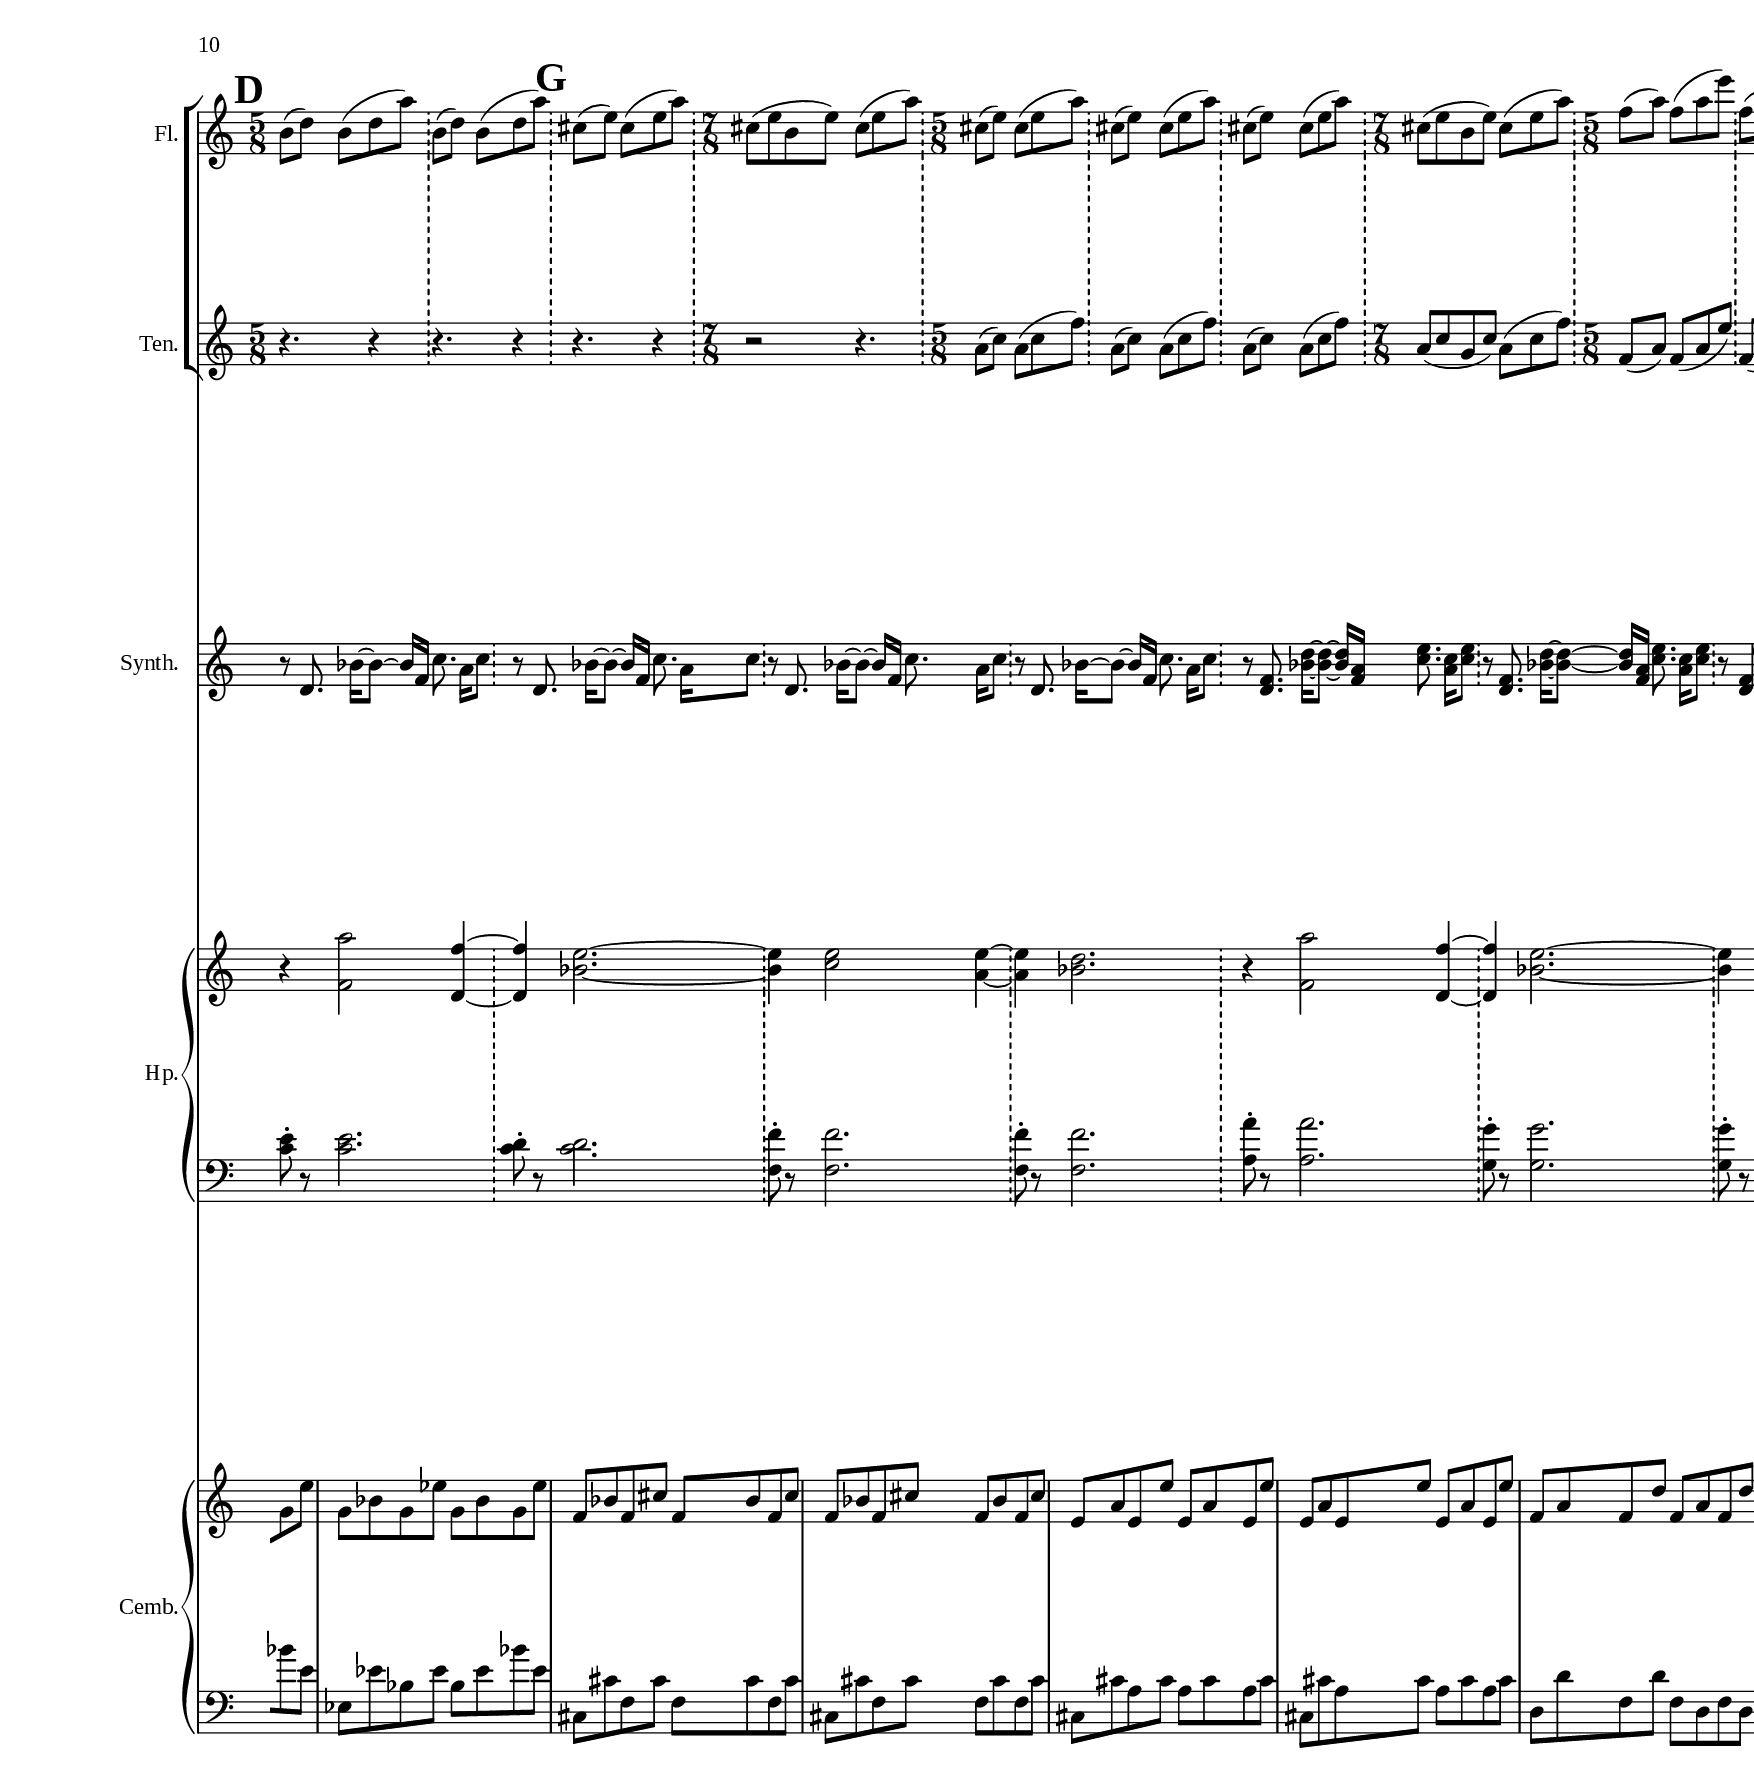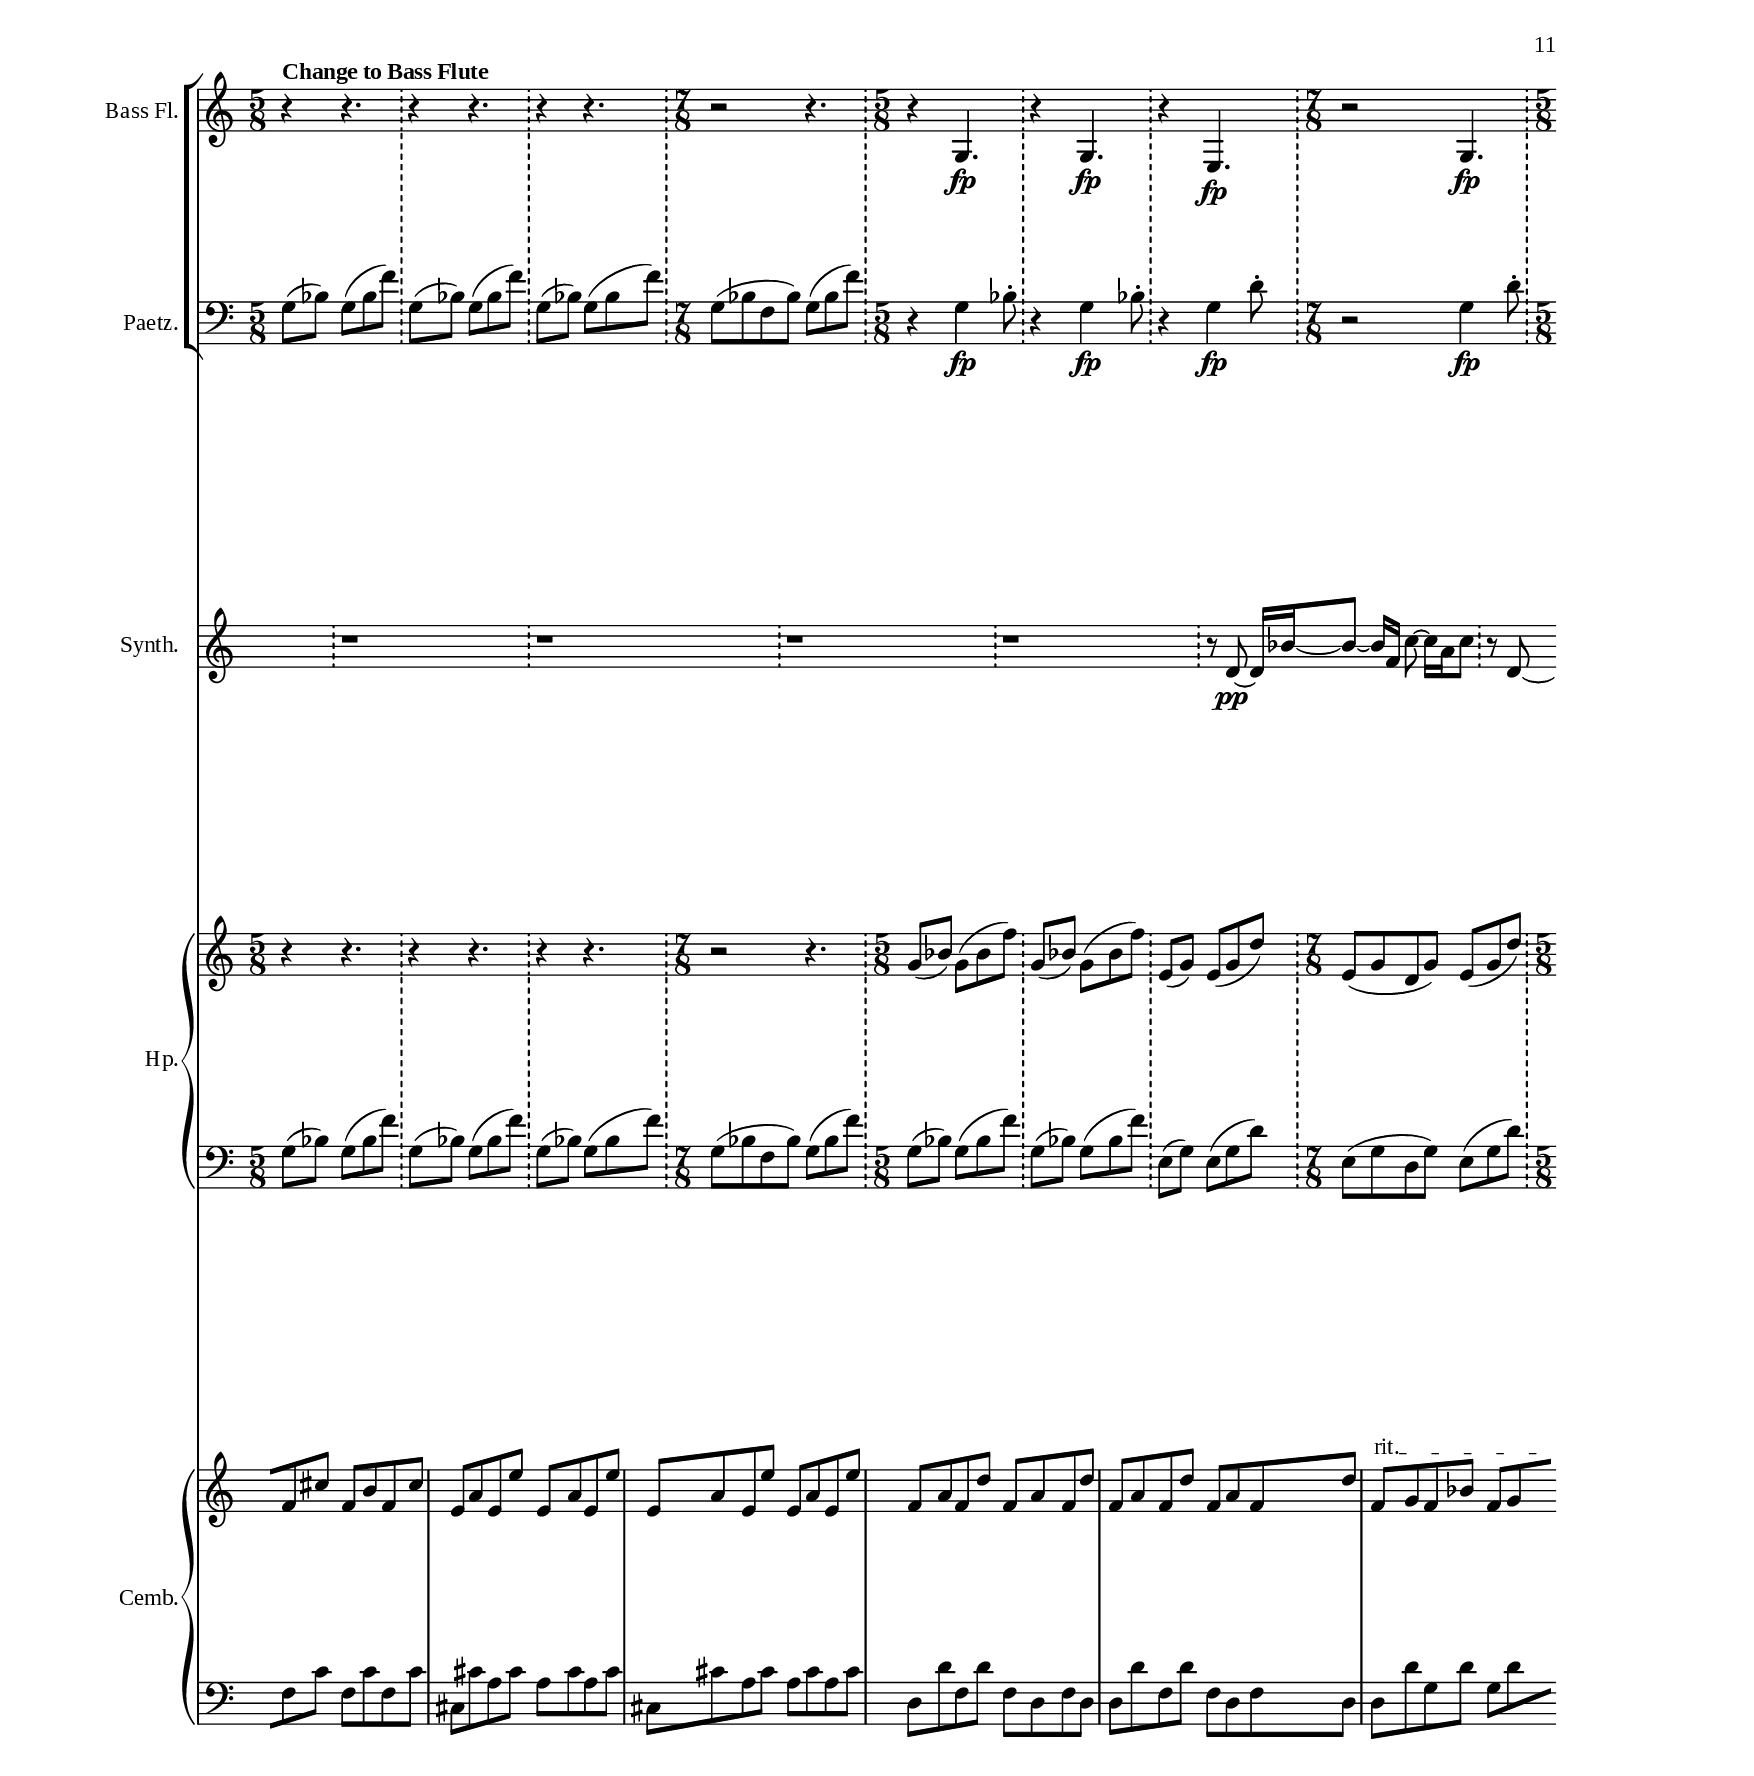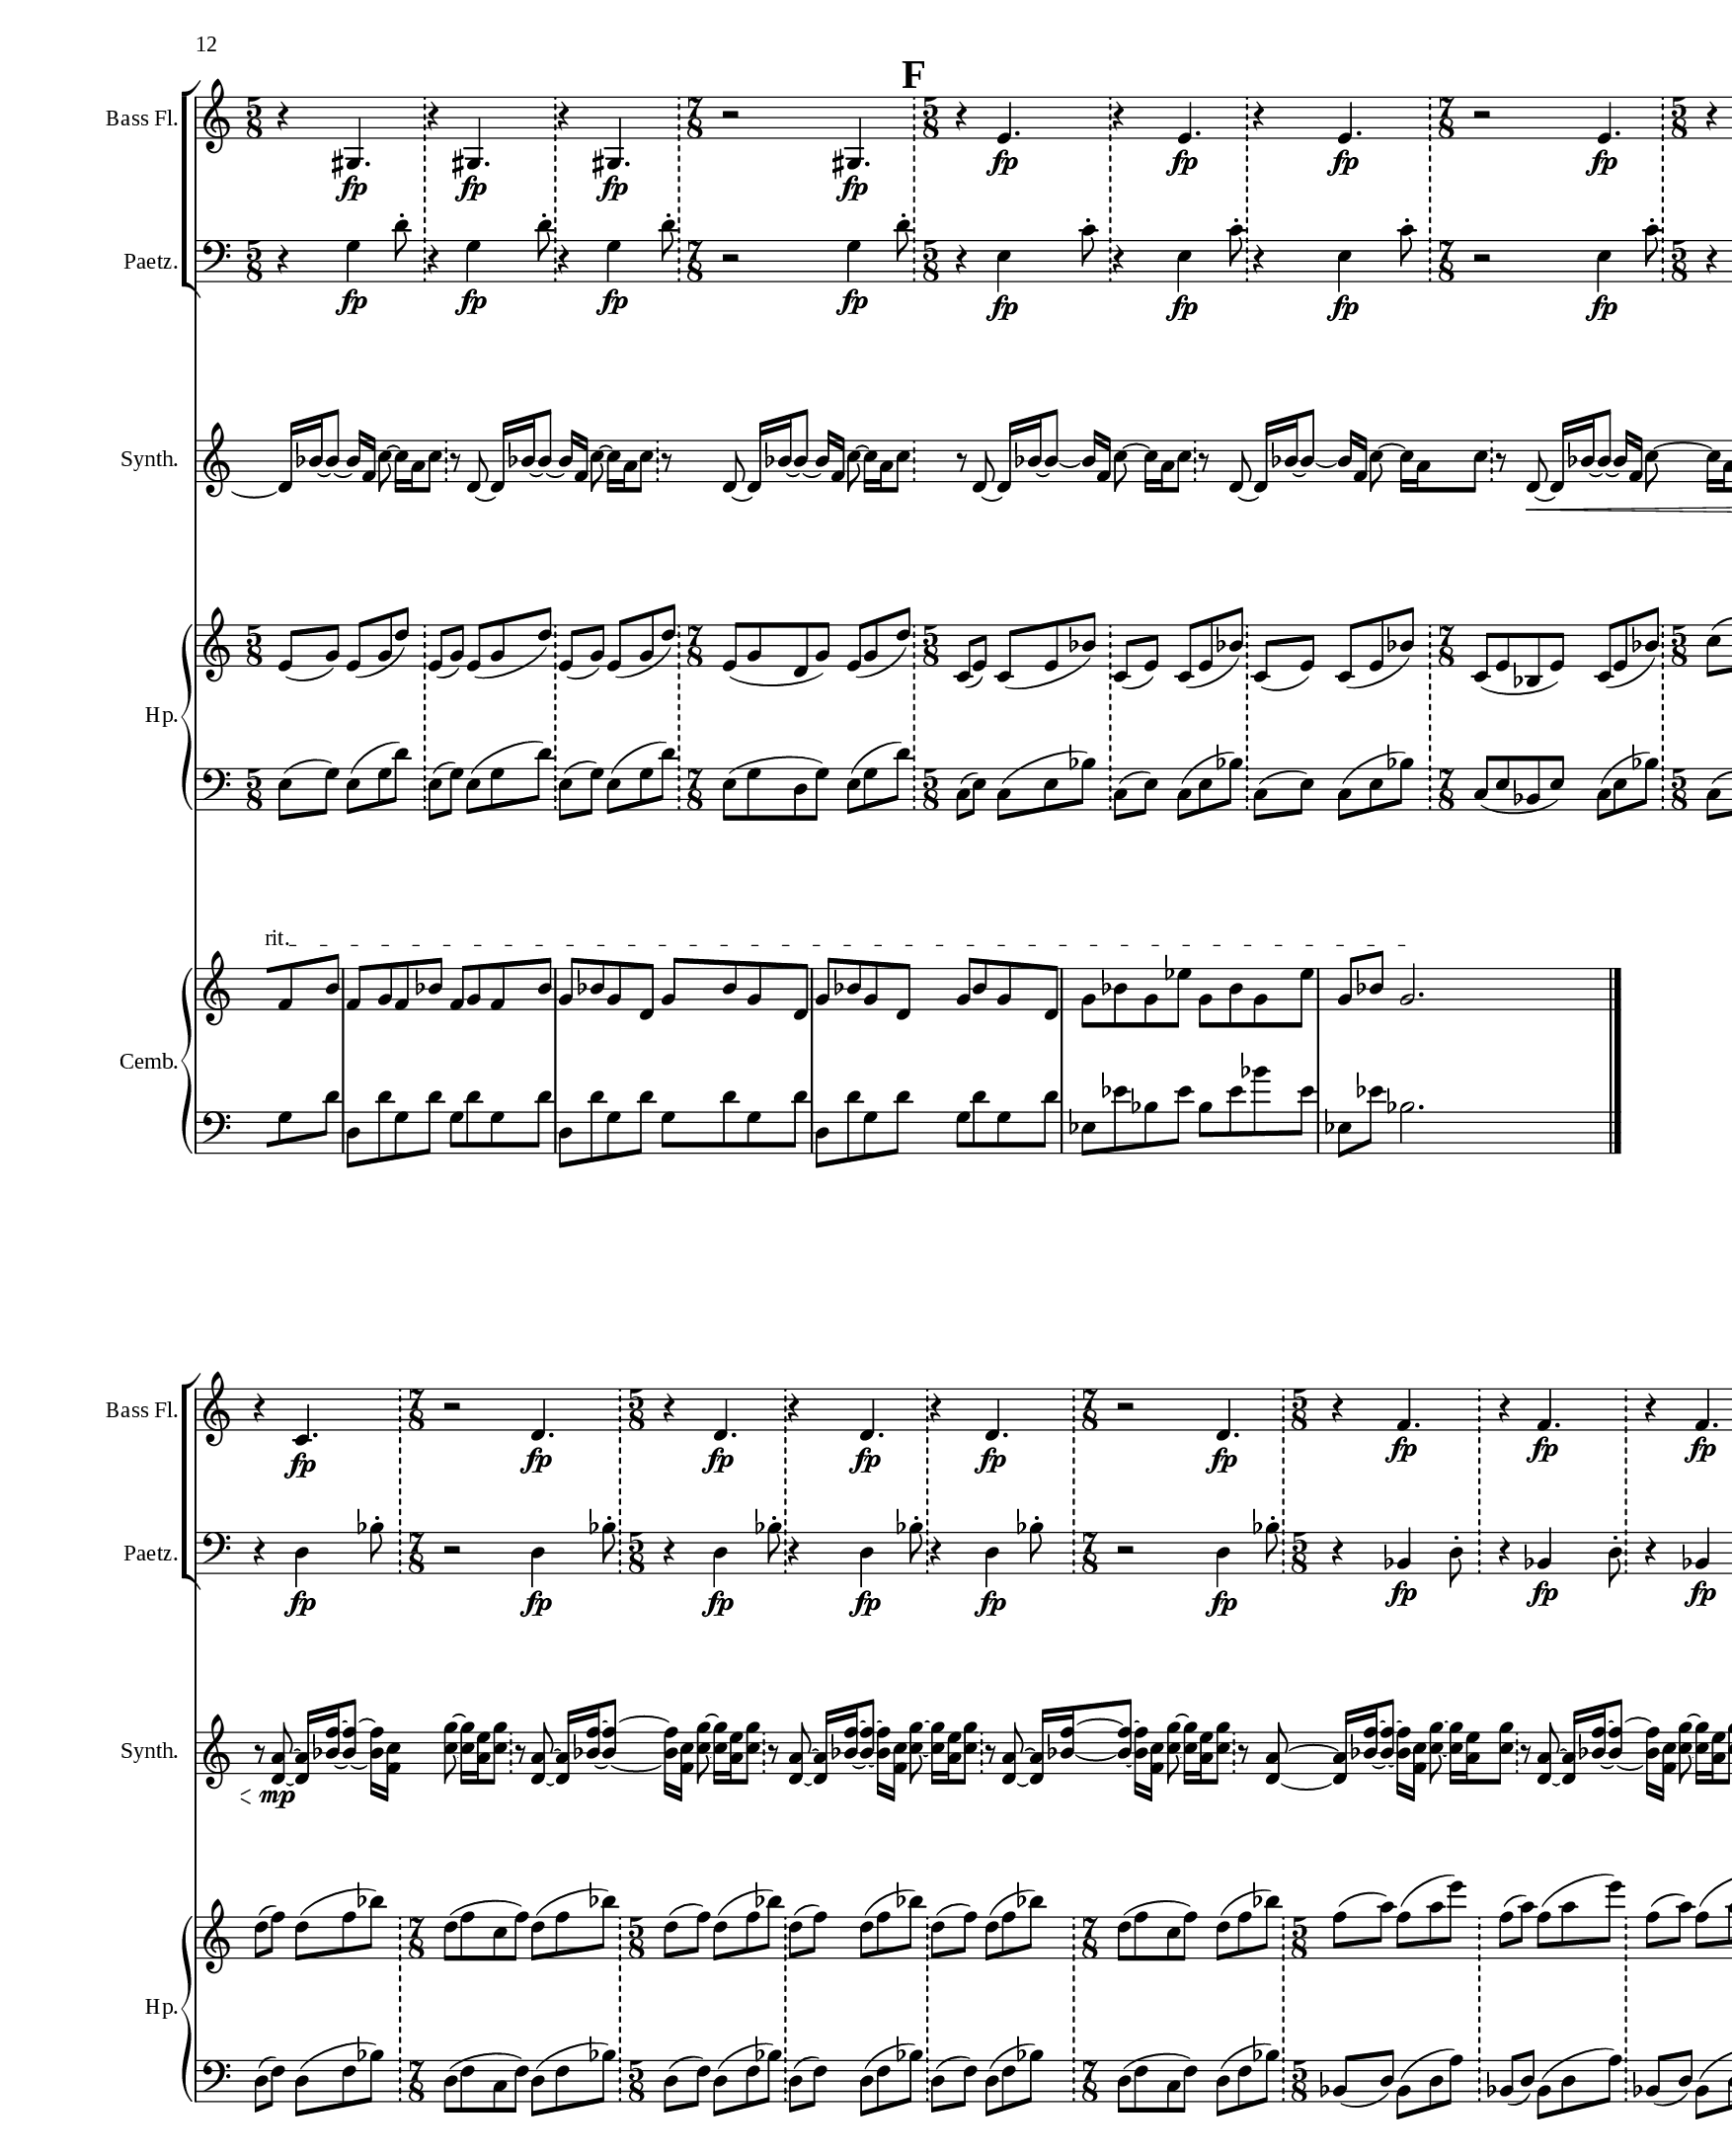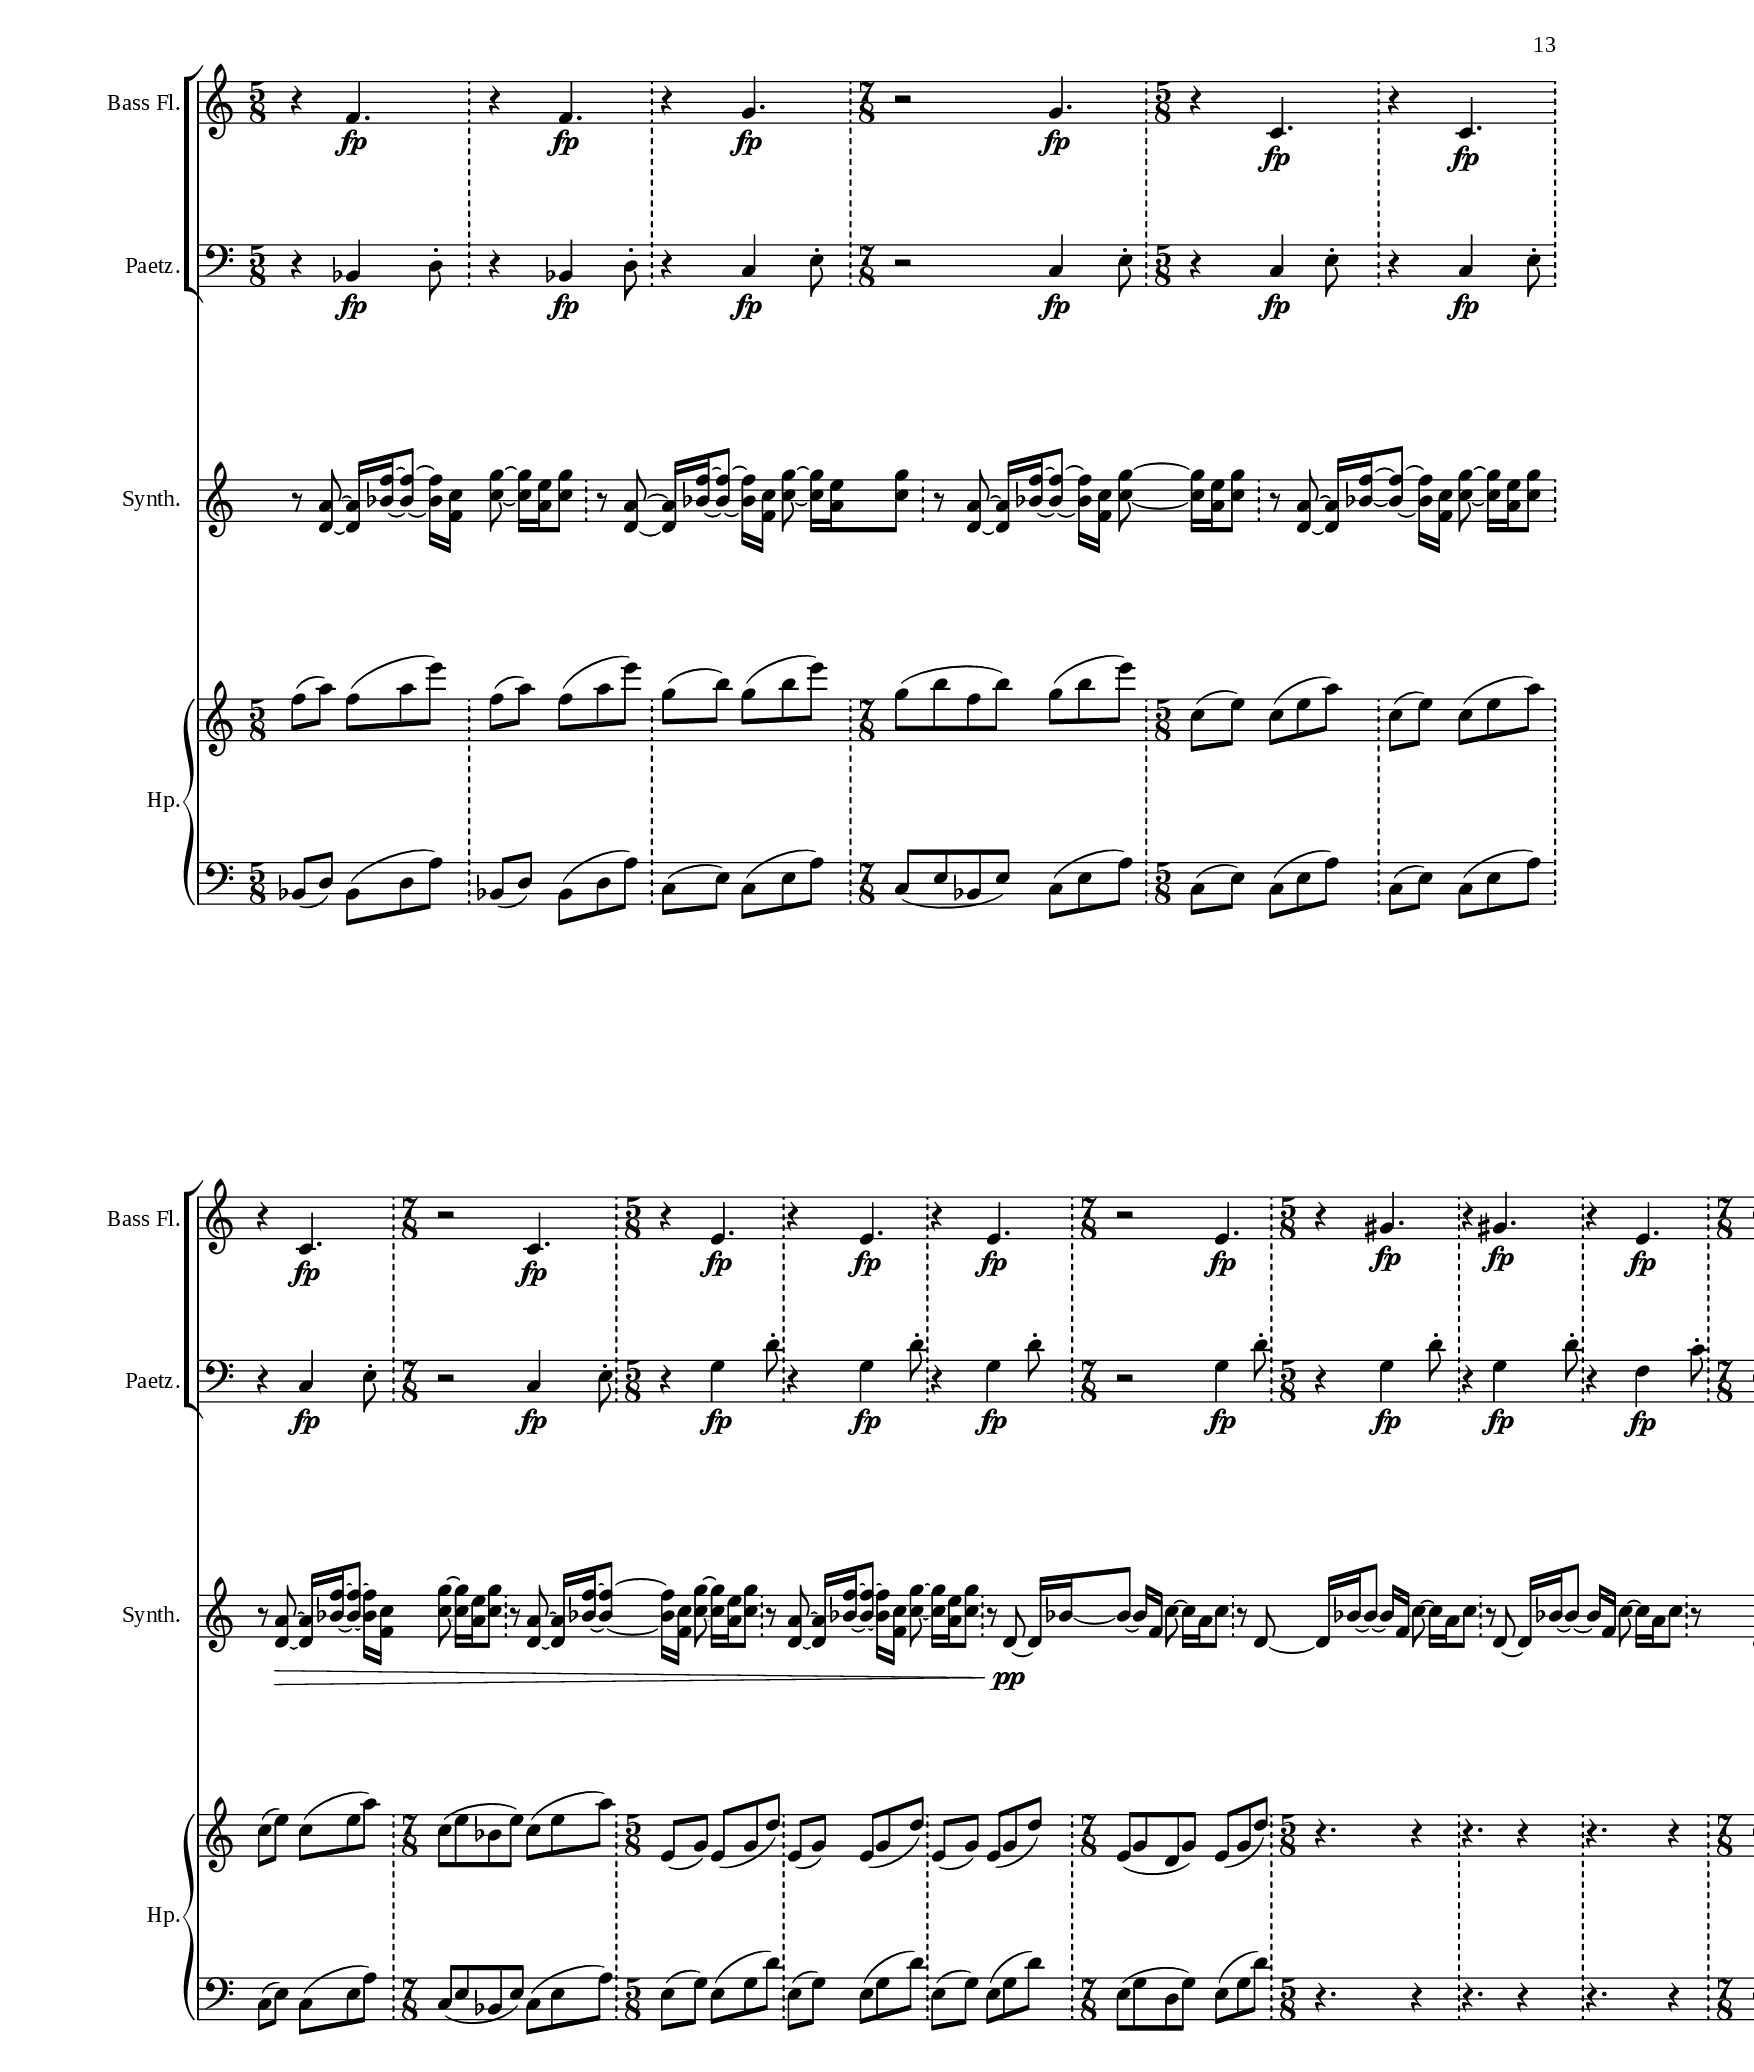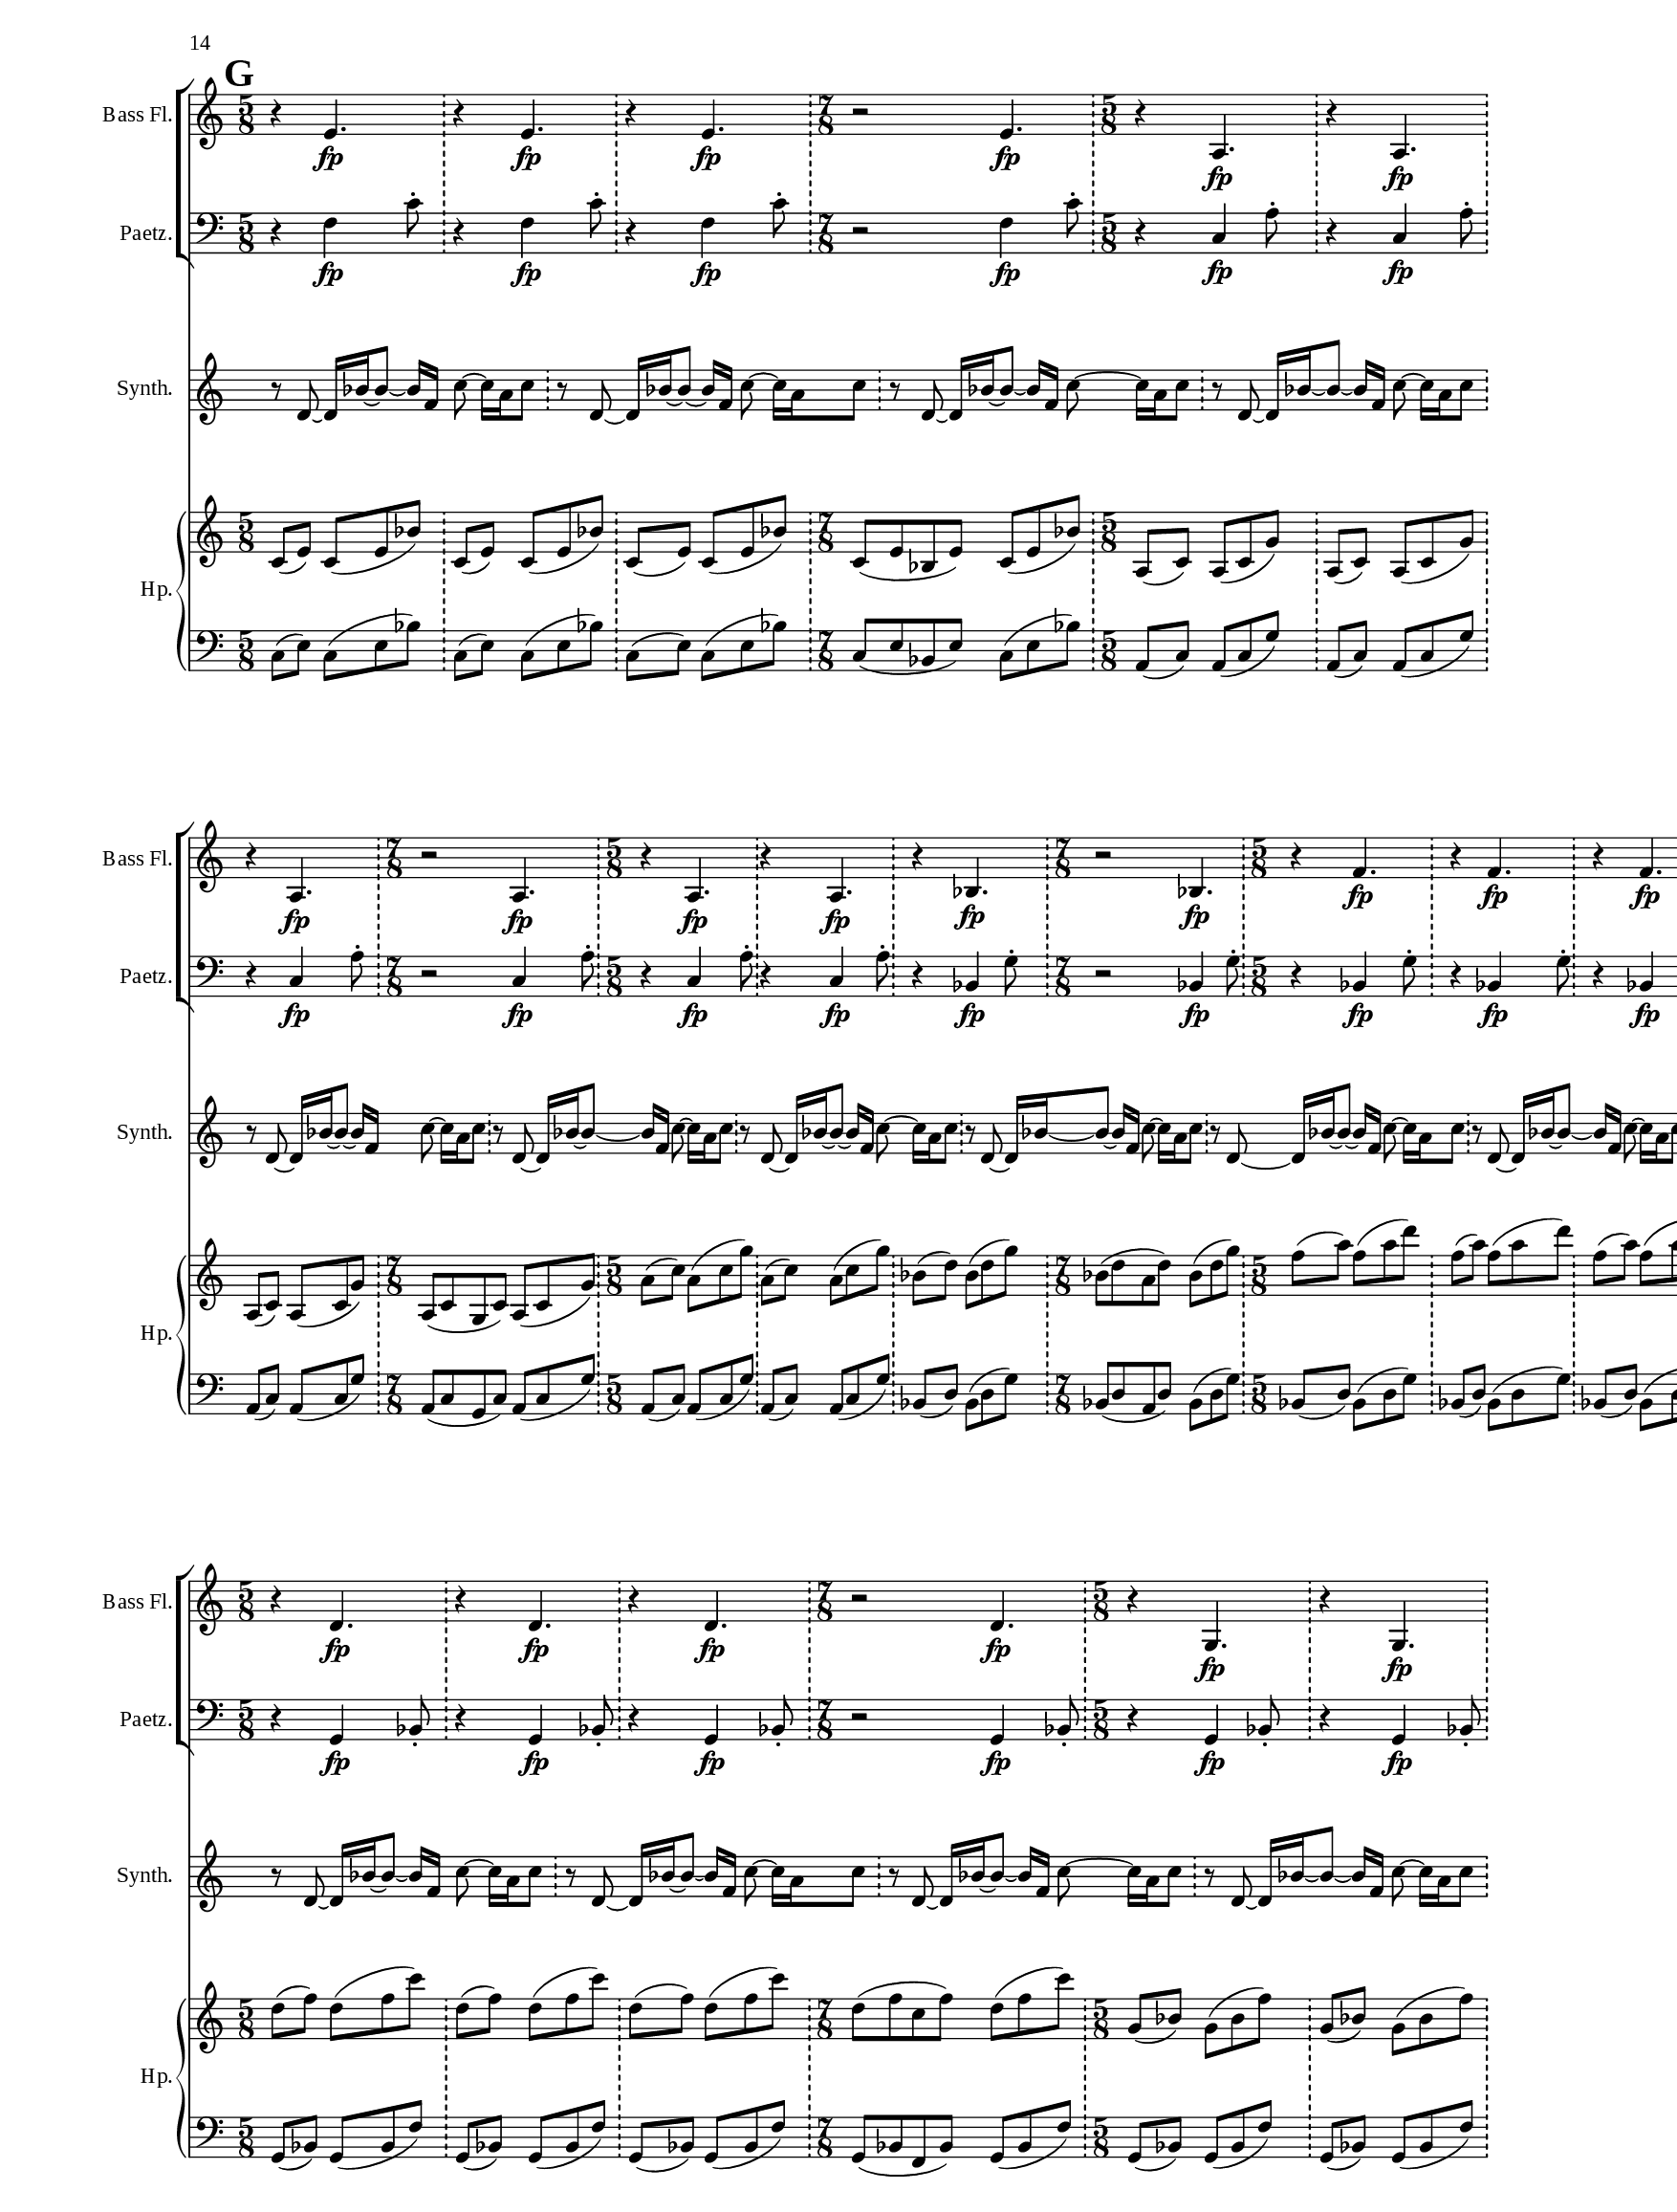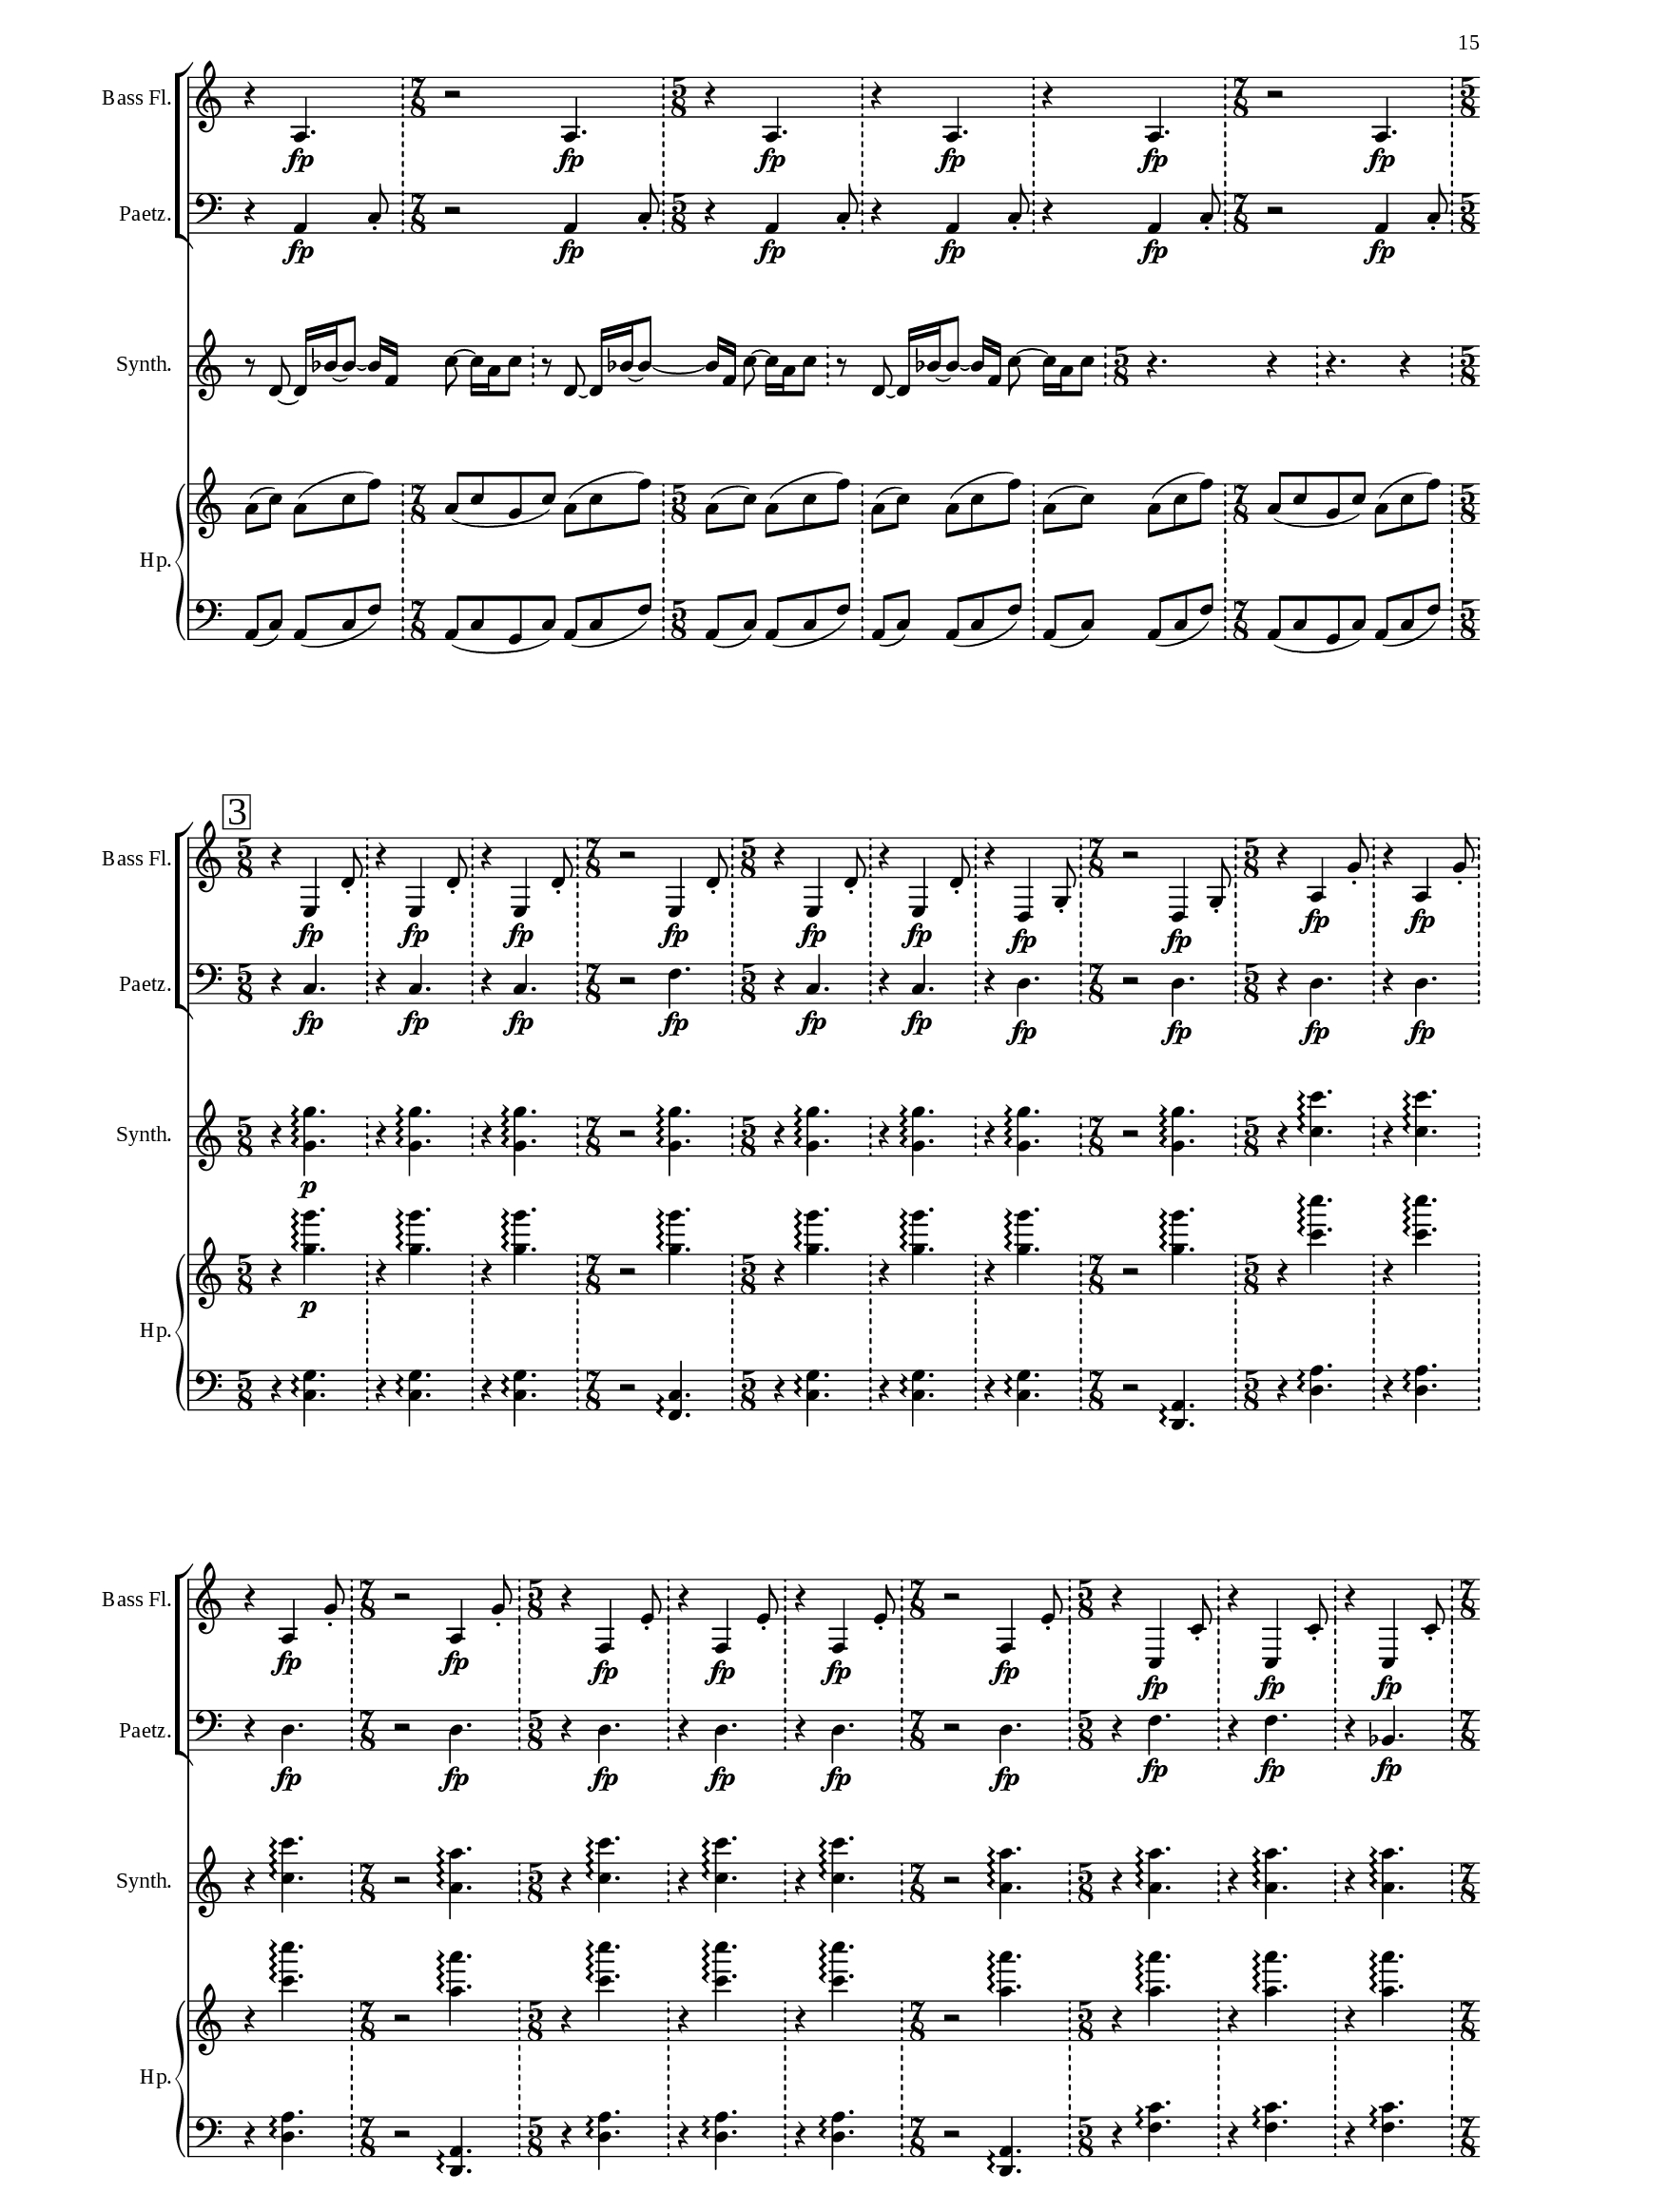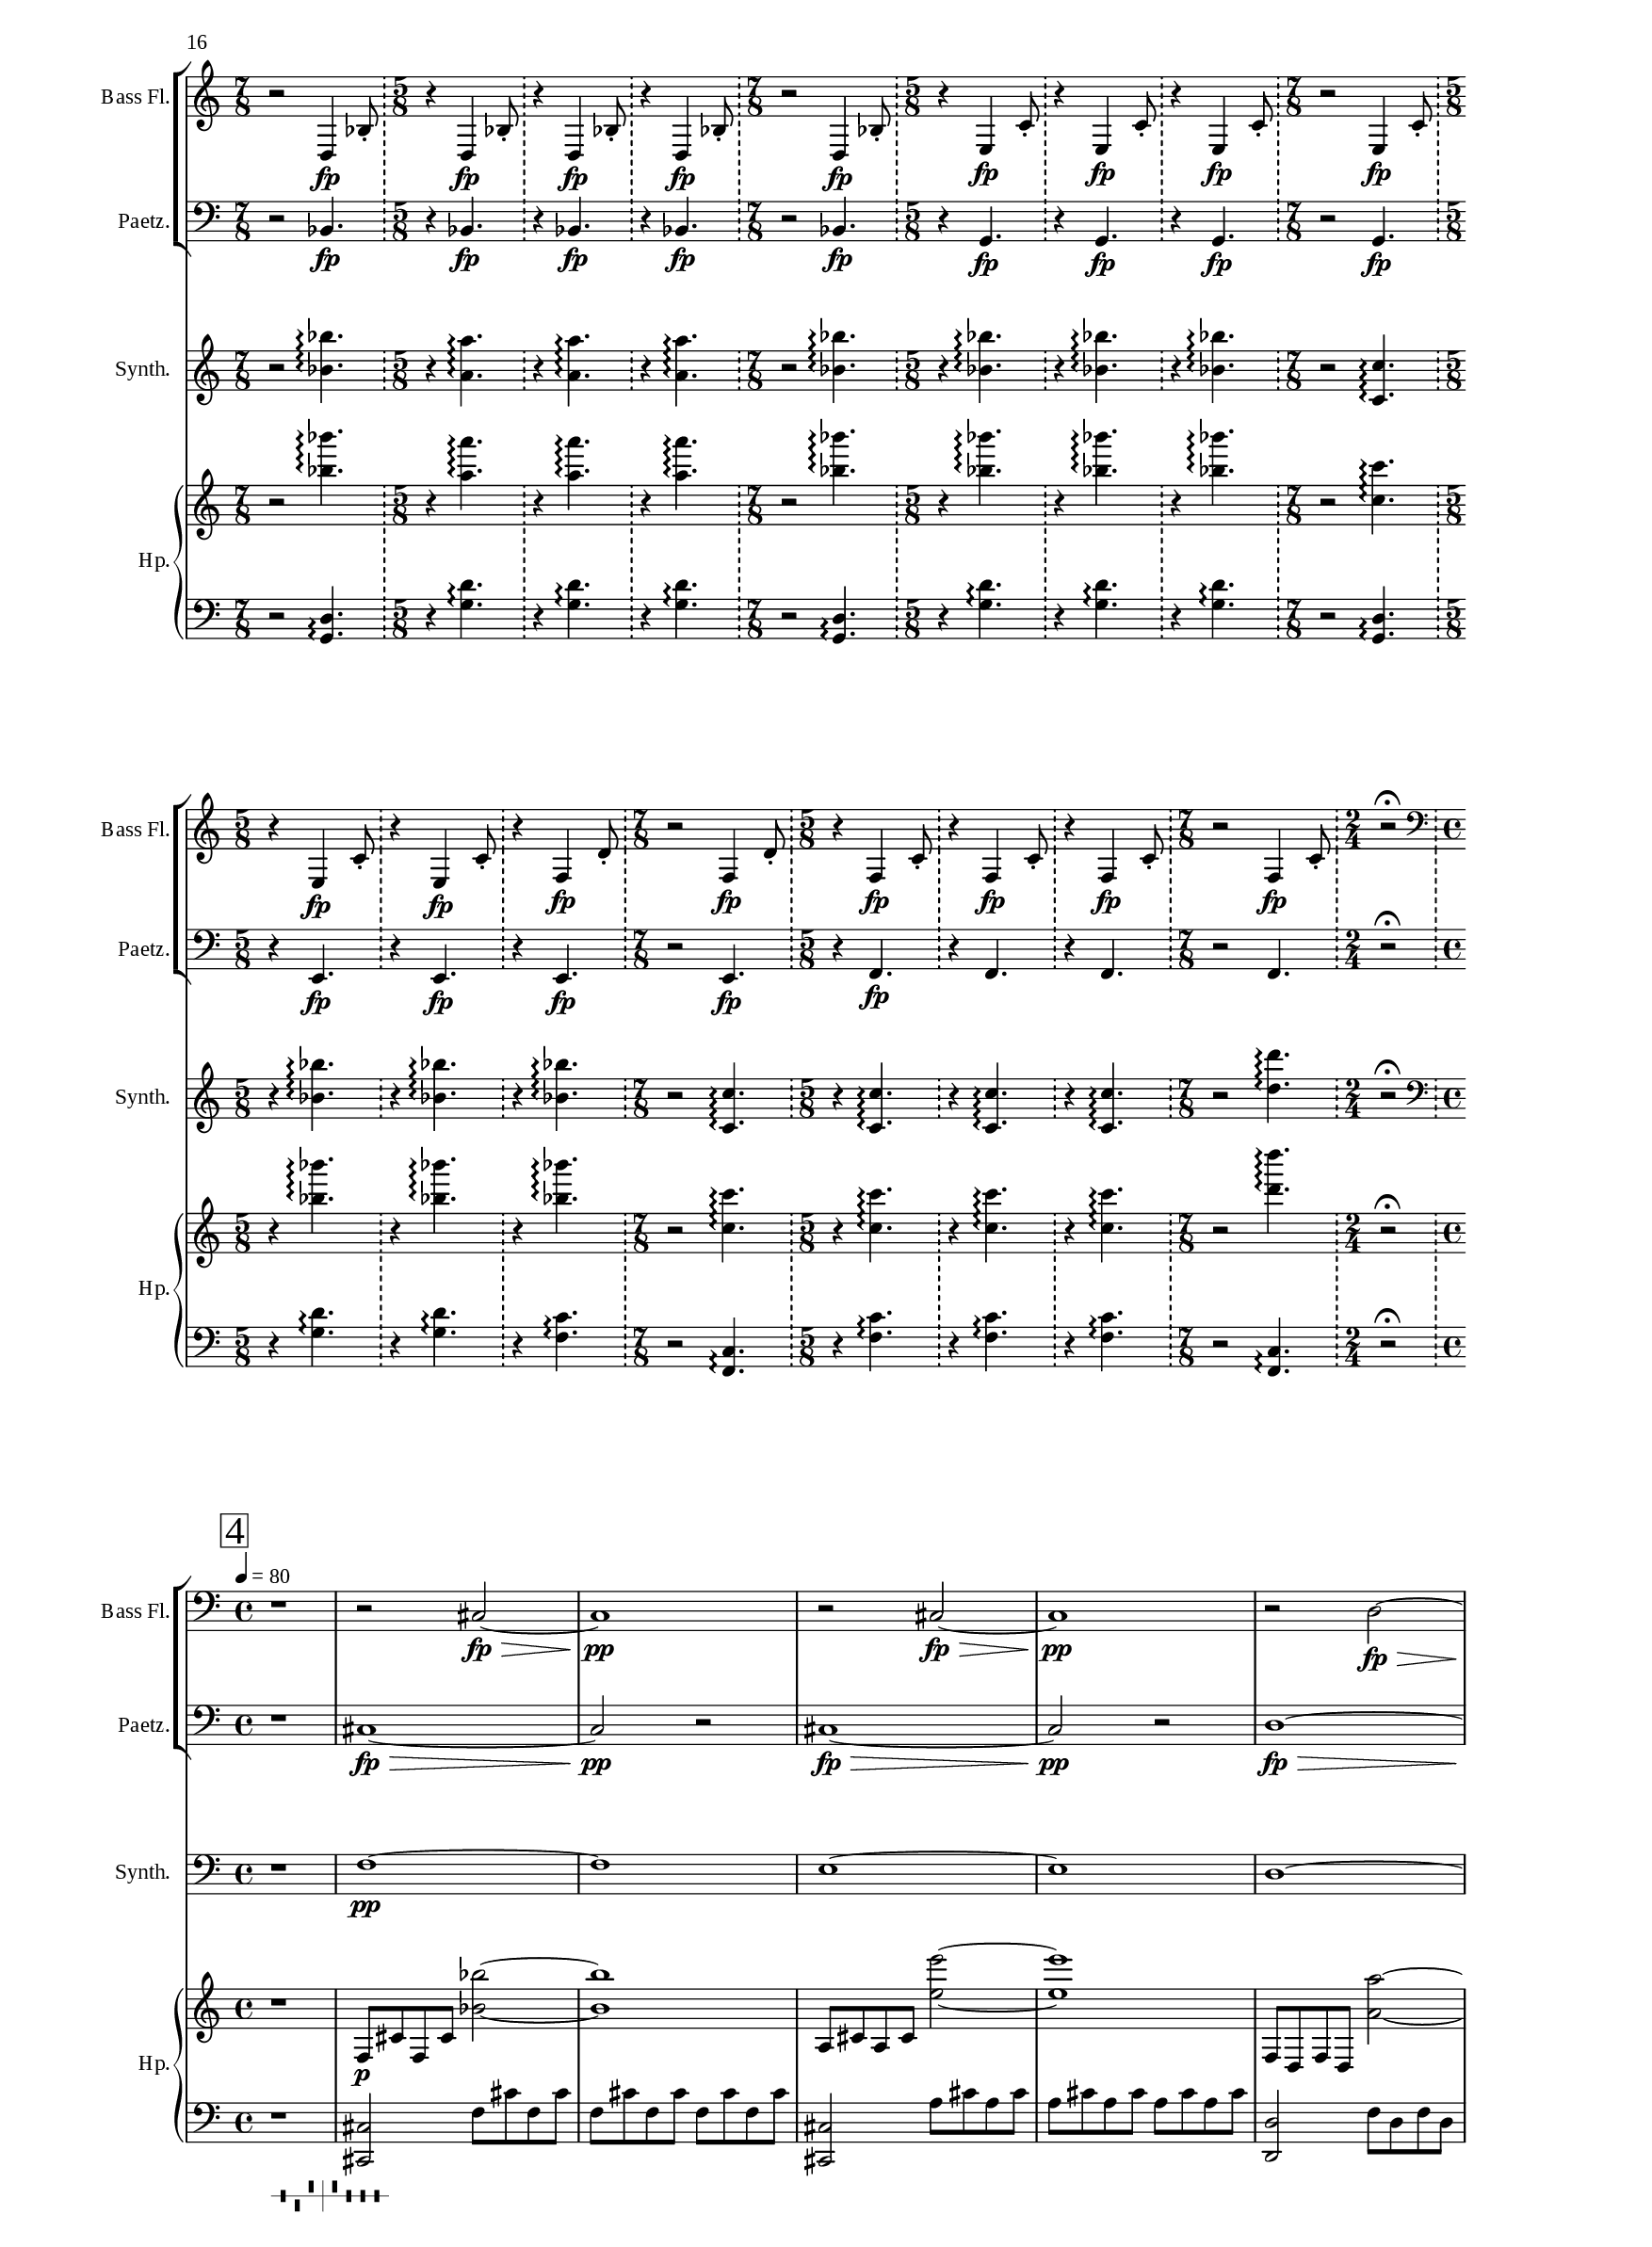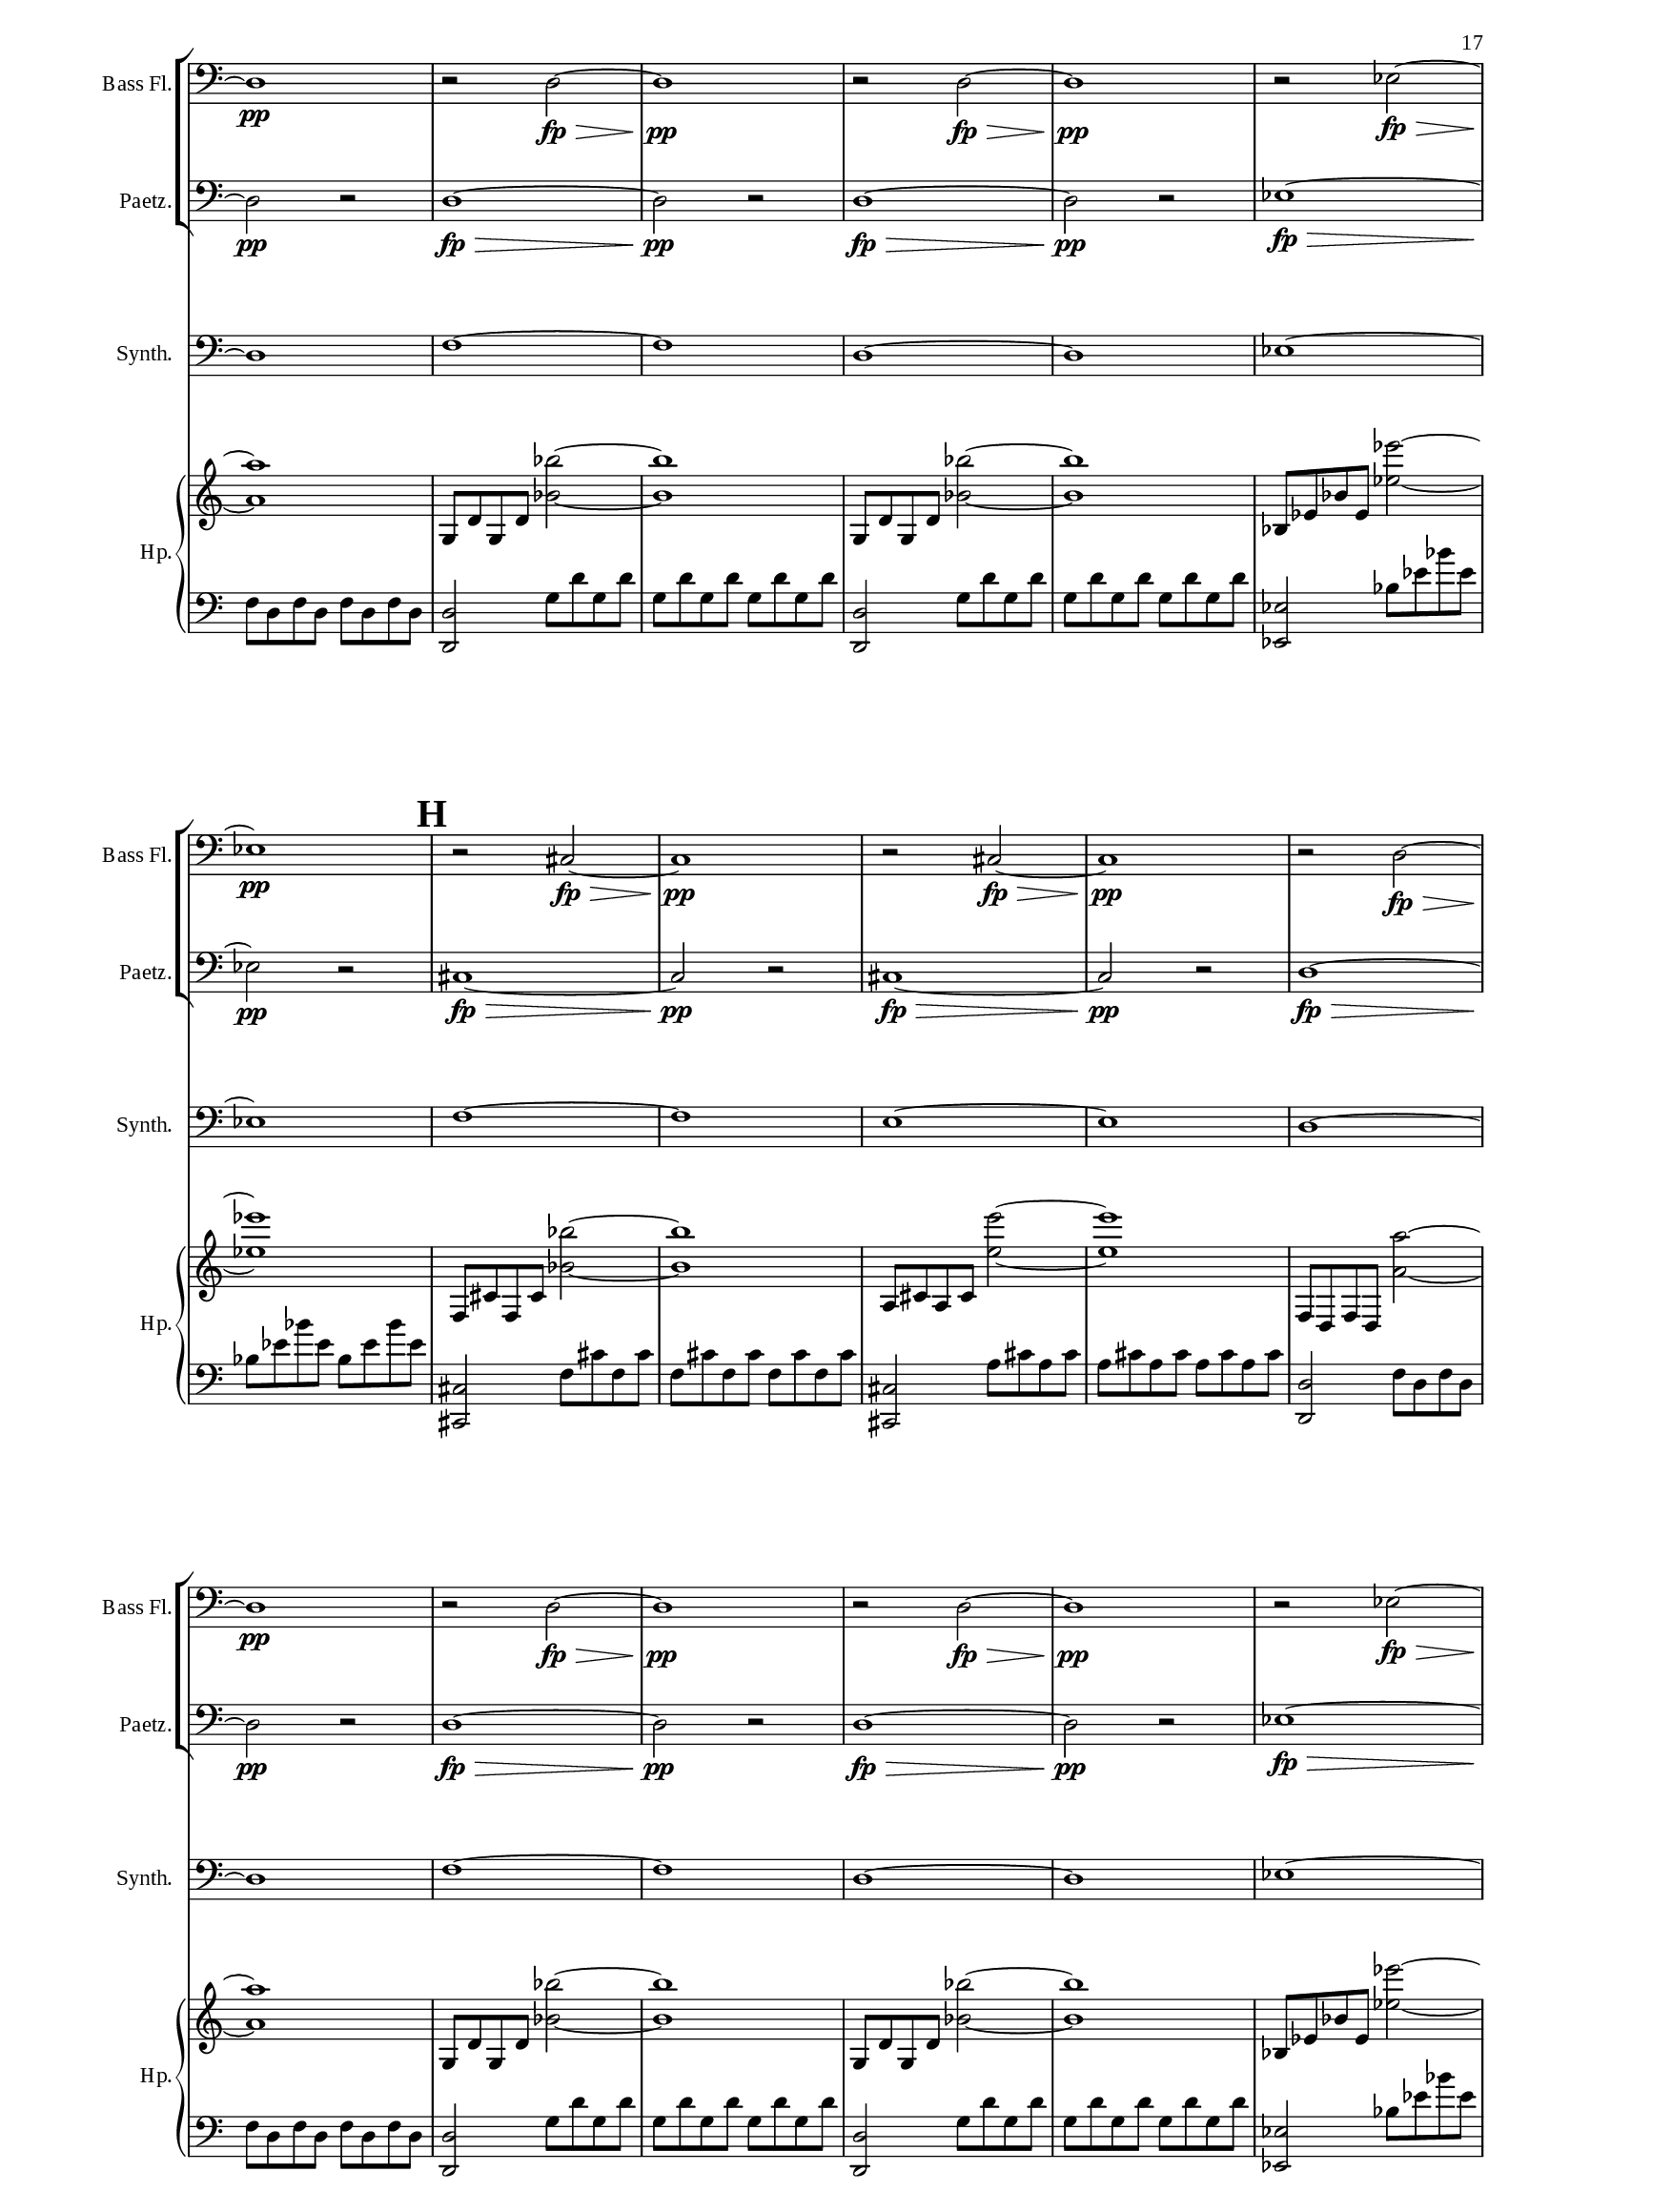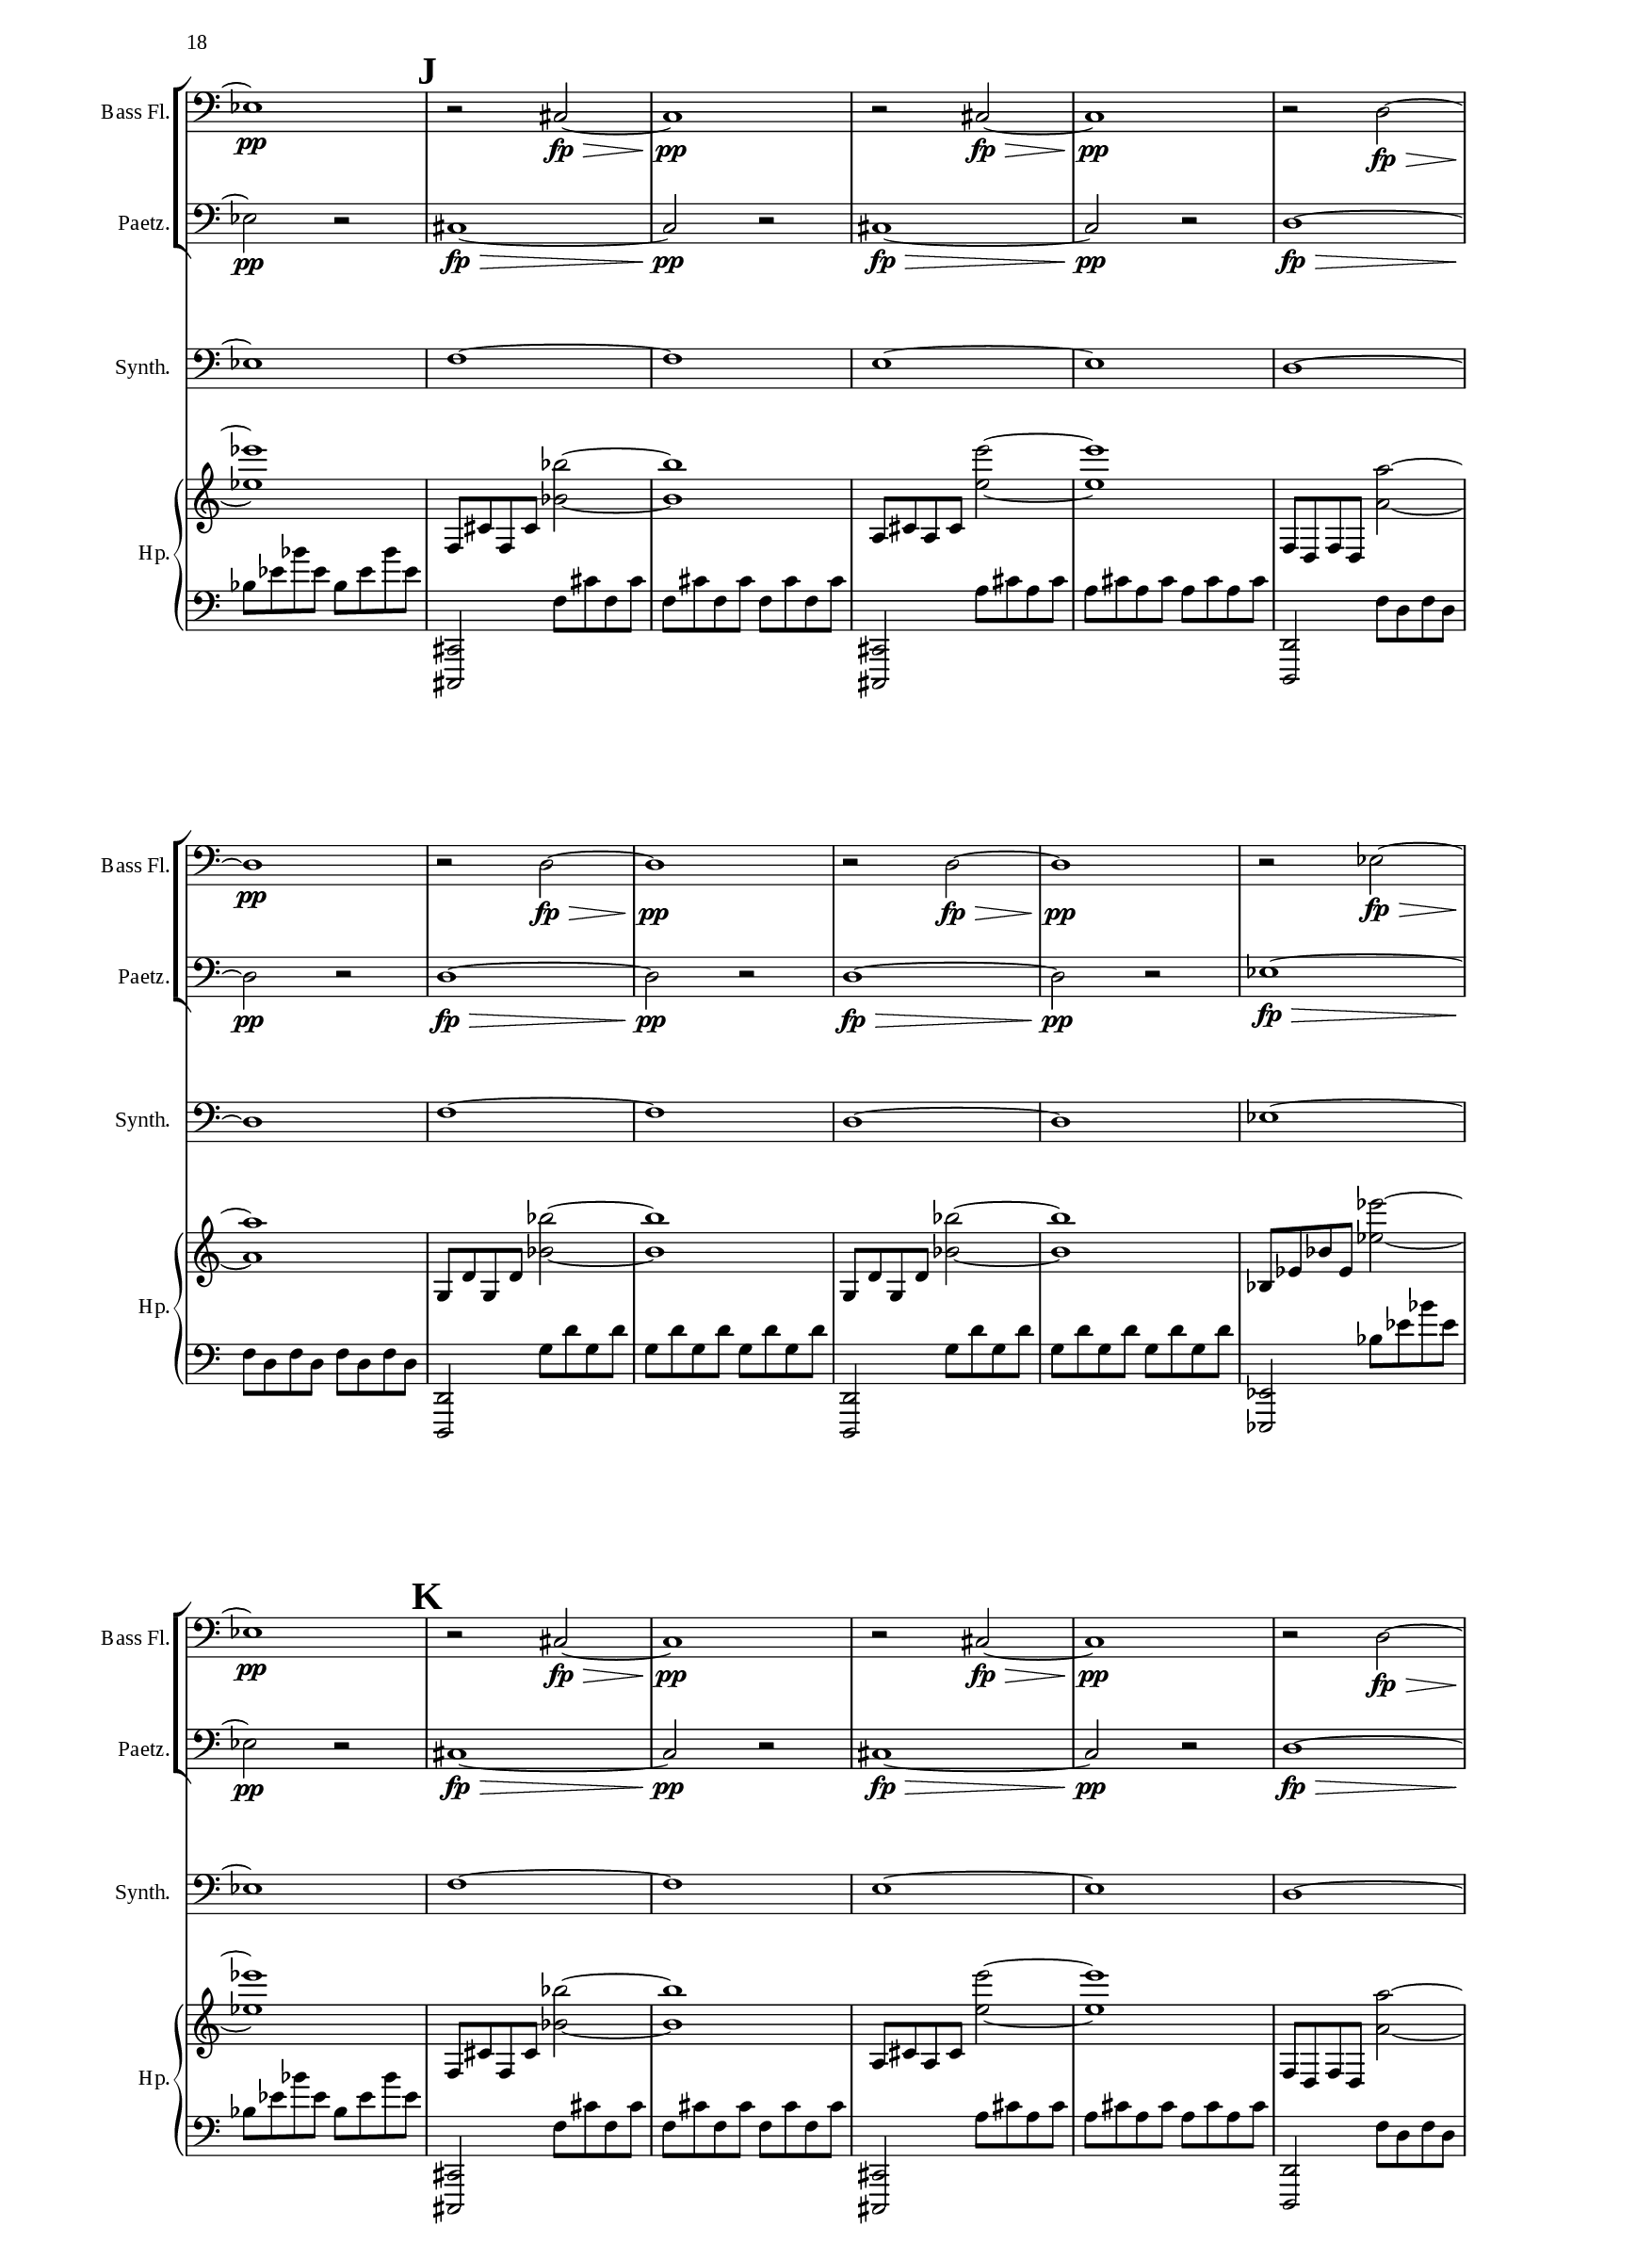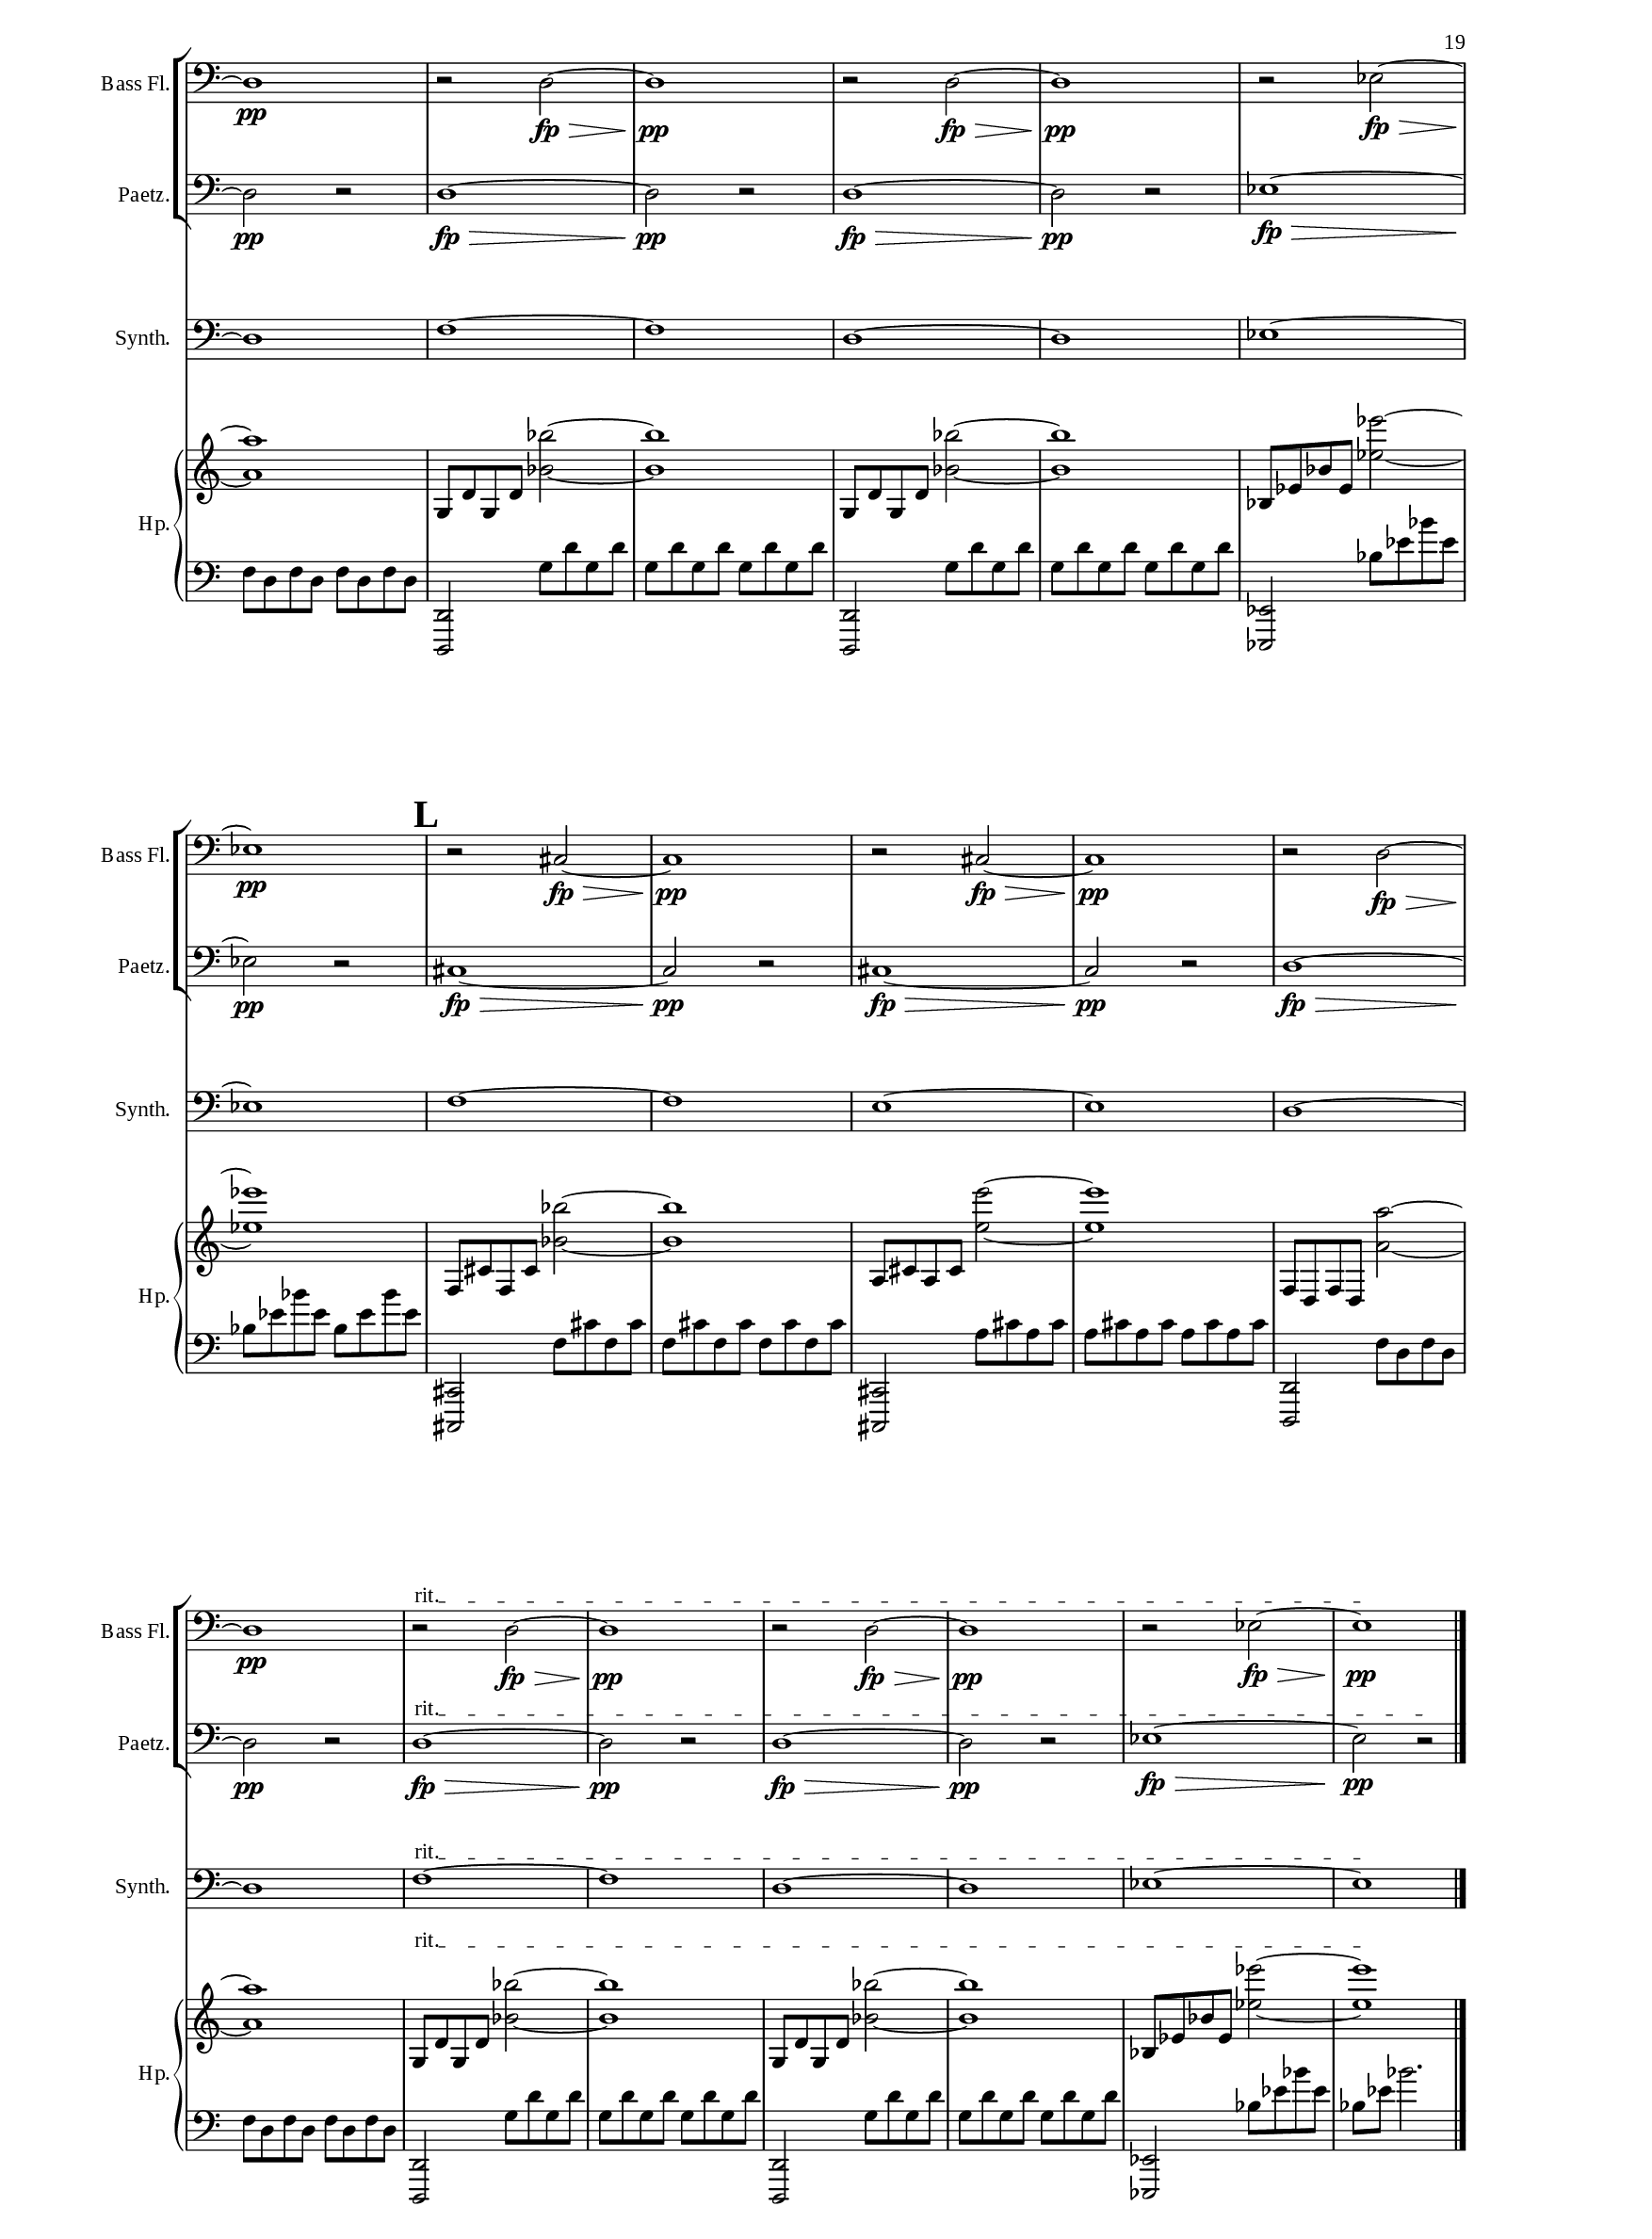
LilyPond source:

\version "2.18.2"

%\include "ra_songOne_mezzoSopran.ly"

\version "2.18.2"

\addInstrumentDefinition #"Piccolo"
  #`((instrumentTransposition . ,(ly:make-pitch 0 0 0))
     (shortInstrumentName . "Picc.")
     (instrumentCueName . ,(make-bold-markup "Change to Piccolo"))
     (midiInstrument . "flute"))

\addInstrumentDefinition #"Flute"
  #`((instrumentTransposition . ,(ly:make-pitch 0 0 0))
     (shortInstrumentName . "Fl.")
     (instrumentCueName . ,(make-bold-markup "Change to Flute"))
     (midiInstrument . "flute"))
  
  \addInstrumentDefinition #"Alto Flute"
  #`((instrumentTransposition . ,(ly:make-pitch 0 0 0))
     (shortInstrumentName . "Alt. Fl.")
     (instrumentCueName . ,(make-bold-markup "Change to Alto Flute"))
     (midiInstrument . "flute"))
  
\addInstrumentDefinition #"Bass Flute"
  #`((instrumentTransposition . ,(ly:make-pitch 0 0 0))
     (shortInstrumentName . "Bass Fl.")
     (instrumentCueName . ,(make-bold-markup "Change to Bass Flute"))
     (midiInstrument . "flute"))
  
    %%%%%%%%
  %%%%%%%%Macros
  %%%%%%%%
  
  beamAccel = { \override Beam.grow-direction = #RIGHT }
  
  beamDeccel = { \override Beam.grow-direction = #LEFT }
  
  beamNeutral = { \override Beam.grow-direction = #f }
  
    startRit = { \override TextSpanner.bound-details.left.text =
             \markup { \upright "rit." } }

  %%%%%%%%
  %%%%%%%%
  %%%%%%%%
  
  animation_flutes = {
    
    %% Section One
    %% Ostinato
    \time 4/4
    \tempo 4 = 55
    \mark \markup { \box 1 }
    r1 ^\markup{Piccolo} 
    \bar "|"
    r4 
    f''2\pp r4  \bar "|"
    r4 d''2. \bar "|"
    f''2 r4 \repeat tremolo 4 { g''32 f'' } \bar "|"
    \repeat tremolo 4 { g''32 f'' } r2. \bar "|"
    
    r4 
    \repeat unfold 4 { d''32[ g'' d'' bes''] } r4  \bar "|"
    r4 d''2. \bar "|"
    d''2 r4 f''4 ~ \bar "|"
    f''4 r2. \bar "|"
    
    r4 
    \repeat unfold 4 { f''32[ g'' f'' bes''] } r4  \bar "|"
    \mark #1
    r4 
    \beamAccel
    \repeat tremolo 12 { d''32 f''} \bar "|"
    \beamDeccel
    \repeat tremolo 8 { f''32 d'' } r4 
    \beamNeutral
    \repeat tremolo 4 { c''32 d'' } \bar "|"
    \repeat tremolo 4 { c''32 d'' } r2. \bar "|"
    
    r4 
    \repeat unfold 4 { d''32[ f'' d'' a''] } r4  \bar "|"
    r4 
    \beamAccel
    \repeat tremolo 12 { f''32 a''} \bar "|"
    \beamDeccel
    \repeat tremolo 8 { a''32 f'' } r4 \beamNeutral 
    \repeat tremolo 4 { es''32 g'' } \bar "|"
    \repeat tremolo 4 { es''32 g'' } r2. \bar "|"

    r4 \repeat unfold 4 { g''32[ bes'' g'' c'''] } r4 \bar "|"
    r4 \repeat unfold 6 { g''32[ bes'' g'' c'''] } \bar "|"
    \repeat unfold 2 { g''32[ bes'' g'' c'''] } r2 a''4 ~ \bar "|"
    a''4 r2. \bar "|"
    
    r4 \repeat tremolo 8 { a''32 c'''} r4 \bar "|"
    r4 \repeat tremolo 12 { f''32 a'' } \bar "|"
    \repeat tremolo 4 { f''32 a'' } r2 \repeat tremolo 4 { es''32 g''} \bar "|"
    \repeat tremolo 4 { es''32 g''} r2. \bar "|"
    
    r4 \repeat tremolo 8 { d''32 e''} r4 \bar "|"
    r4 \repeat tremolo 12 { g''32 bes'' } \bar "|"
    \repeat tremolo 4 { g''32 bes'' } r2 \repeat tremolo 4 { f''32 g''} \bar "|"
    \repeat tremolo 4 { f''32 g''} r2. \bar "|"
    
    \mark #2
    r4  
    \repeat tremolo 8 { d''32 f''} r4 \bar "|"
    r4 \repeat tremolo 12 { f''32 g'' } \bar "|"
    \repeat tremolo 4 { f''32 g'' } r2 \repeat tremolo 4 { e''32 g''} \bar "|"
    \repeat tremolo 4 { es''32 g''} r2. \bar "|"

    
    r1 
    \instrumentSwitch "Flute"  
    \bar"|" r1 \bar"|" 
    r1 \bar"|" r1 \bar"|"
    
    r4 c''2 r4 \bar "|"
    r4 e''2. ~ \bar "|"
    e''2 r4 \repeat tremolo 4 { es''32 g'' }  \bar "|"
    \repeat tremolo 4 { es''32 g'' } r2. \bar "|"
    
    r4 \repeat unfold 4 { a'32[ bes' a' d''] } r4 \bar "|"
    r4 \repeat unfold 6 { g'32[ a' g' c''] } \bar "|"
    \repeat unfold 4 { g'32[ a' g' c''] } r4 \repeat tremolo 4 { e'32 f' }  \bar "|"
    \repeat tremolo 4 { d'32 f' } r2. \bar "|"
    
    r4 \repeat tremolo 8 { a'32 c'' } r4 \bar "|"
    r4 
    \beamAccel
    \repeat tremolo 12 { d'32 f' } \bar "|"
    \beamDeccel
    \repeat tremolo 8 { f'32 d' } r4 
    \beamNeutral
    \repeat tremolo 4 { es'32 g' }  \bar "|"
    \repeat tremolo 4 { es'32 g' } r2. \bar "|"
    
    r4 \repeat tremolo 8 { f'32 g' } r4 \bar "|"
    r4 \repeat unfold 6 { bes'32[ d'' bes' f''] } \bar "|"
    \repeat unfold 4 { bes'32[ d'' bes' f''] } r4 \repeat tremolo 4 { a'32 bes' } \bar "|"
    \repeat tremolo 4 { a'32 bes' } r2. \bar "|"
    
    r4 \repeat tremolo 8 { f'32 a' } r4 \bar "|"
    r4 \repeat tremolo 12 { bes'32 c'' } \bar "|"
    \repeat tremolo 8 { bes'32 c'' } r4 \repeat tremolo 4 { a'32 c'' } \bar "|"
    \repeat tremolo 4 { a'32 c'' } r2. \bar "|"
    
    r4 \repeat tremolo 8 { f'32 g' } r4 \bar "|"
    r4 \repeat unfold 6 { bes'32[ d'' bes' f''] } \bar "|"
    \repeat unfold 4 { bes'32[ d'' bes' f''] } r4 \repeat tremolo 4 { e''32 f'' } \bar "|"
    \repeat tremolo 4 { d''32 f'' } r2. \bar "|"
    
    r4 \repeat tremolo 8 { f'32 a' } r4 \bar "|"
    r4 \repeat tremolo 12 { bes'32 c'' } \bar "|"
    \repeat tremolo 8 { bes'32 c'' } r4 \repeat tremolo 4 { a'32 c'' } \bar "|"
    \repeat tremolo 4 { a'32 c'' } r2. \bar "|"
    
 
    %% Section Two
    %% Figuration additive_one
    \tempo 4 = 110
    \time 4/4
    \mark \markup { \box 2 }
    r1 
    
    \time 1/4
    r4
   
    \time 5/8 
    f'8[(\p a'8)] f'[( a' e'')] \bar "!"
    f'8[( a'8)] f'[( a' e'')] \bar "!"
    f'8[( a'8)] f'[( a' e'')] \bar "!"
    \time 7/8
    f'8[( a' e' a')] f'[( a' e'')] \bar "!"
    
    \time 5/8
    f'8[( a')] f'[( a' e'')] \bar "!"
    f'8[( a')] f'[( a' e'')] \bar "!"
    d'8[( f')] d'[( f' c'')] \bar "!"
    \time 7/8
    d'8[( f' c' f')] d'[( f' c'')] \bar "!"
    
    \time 5/8
    d'8[( f')] d'[( f' c'')] \bar "!"
    d'8[( f')] d'[( f' c'')] \bar "!"
    d'8[( f')] d'[( f' c'')] \bar "!"
    \time 7/8
    d'8[( f' c' f')] d'[( f' c'')] \bar "!"
    
    \time 5/8
    bes'8[( d'')] bes'[( d'' a'')] \bar "!"
    bes'8[( d'')] bes'[( d'' a'')] \bar "!"
    bes'8[( d'')] bes'[( d'' a'')] \bar "!"
    \time 7/8
    bes'8[( d'' a' d'')] bes'[( d'' a'')] \bar "!"
    
    \time 5/8
    bes'8[( d'')] bes'[( d'' a'')] \bar "!"
    bes'8[( d'')] bes'[( d'' a'')] \bar "!"
    c''8[( e'')] c''[( e'' a'')] \bar "!"
    \time 7/8
    c''8[( e'' bes' e'')] c''[( e'' a'')] \bar "!"

    \time 5/8
    \mark #3
    c''8[( e'')] c''[( e'' a'')] \bar "!"
    c''8[( e'')] c''[( e'' a'')] \bar "!"
    c''8[( e'')] c''[( e'' a'')] \bar "!"
    \time 7/8
    c''8[( e'' bes' e'')] c''[( e'' a'')] \bar "!"
    
    \time 5/8
    a'8[( c'')] a'[( c'' g'')] \bar "!"
    a'8[( c'')] a'[( c'' g'')] \bar "!"
    a'8[( c'')] a'[( c'' g'')] \bar "!"
    \time 7/8
    a'8[( c'' g' c'')] a'[( c'' g'')] \bar "!"
    
    \time 5/8
    a'8[( c'')] a'[( c'' g'')] \bar "!"
    a'8[( c'')] a'[( c'' g'')] \bar "!"
    bes'8[( d'')] bes'[( d'' g'')] \bar "!"
    \time 7/8
    bes'8[( d'' a' d'')] bes'[( d'' g'')] \bar "!"
    
    \time 5/8
    bes'8[( d'')] bes'[( d'' g'')] \bar "!"
    bes'8[( d'')] bes'[( d'' g'')] \bar "!"
    bes'8[( d'')] bes'[( d'' g'')] \bar "!"
    \time 7/8
    bes'8[( d'' a' d'')] bes'[( d'' g'')] \bar "!"
    
    %% Mod One third down
    
    \time 5/8 
    a'8[( c''8)] a'[( c'' g'')] \bar "!"
    a'8[( c''8)] a'[( c'' g'')] \bar "!"
    a'8[( c''8)] a'[( c'' g'')] \bar "!"
    \time 7/8
    a'8[( c'' g' c'')] a'[( c'' g'')] \bar "!"
    
    \time 5/8
    a'8[( c'')] a'[( c'' g'')] \bar "!"
    a'8[( c'')] a'[( c'' g'')] \bar "!"
    f''8[( a'')] f''[( a'' e''')] \bar "!"
    \time 7/8
    f''8[( a'' e'' a'')] f''[( a'' e''')] \bar "!"
    
    \time 5/8
    bes'8[( d'')] bes'[( d'' a'')] \bar "!"
    bes'8[( d'')] bes'[( d'' a'')] \bar "!"
    bes'8[( d'')] bes'[( d'' a'')] \bar "!"
    \time 7/8
    bes'8[( d'' a' d'')] bes'[( d'' a'')] \bar "!"
    
    \time 5/8
    r4. r4 \bar "!"
    r4. r4 \bar "!"
    r4. r4 \bar "!"
    \time 7/8
    r2 r4. \bar "!"
    
    \pageTurn
    \time 5/8
    \mark #4
    b'8[( d'')] b'[( d'' a'')] \bar "!"
    b'8[( d'')] b'[( d'' a'')] \bar "!"
    cis''8[( e'')] cis''[( e'' a'')] \bar "!"
    \time 7/8
    cis''8[( e'' b' e'')] cis''[( e'' a'')] \bar "!"

    \time 5/8
    cis''8[( e'')] cis''[( e'' a'')] \bar "!"
    cis''8[( e'')] cis''[( e'' a'')] \bar "!"
    cis''8[( e'')] cis''[( e'' a'')] \bar "!"
    \time 7/8
    cis''8[( e'' b' e'')] cis''[( e'' a'')] \bar "!"
    
    \time 5/8
    f''8[( a'')] f''[( a'' e''')] \bar "!"
    f''8[( a'')] f''[( a'' e''')] \bar "!"
    f''8[( a'')] f''[( a'' e''')] \bar "!"
    \time 7/8
    f''8[( a'' e'' a'')] f''[( a'' e''')] \bar "!"
    
    \time 5/8
    f''8[( a'')] f''[( a'' e''')] \bar "!"
    f''8[( a'')] f''[( a'' e''')] \bar "!"
    g''8[( bes'')] g''[( bes'' e''')] \bar "!"
    \time 7/8
    g''8[( bes'' f'' bes'')] g''[( bes'' e''')] \bar "!"
    
    \time 5/8
    d''8[( f'')] d''[( f'' b'')] \bar "!"
    d''8[( f'')] d''[( f'' b'')] \bar "!"
    d''8[( f'')] d''[( f'' b'')] \bar "!"
    \time 7/8
    d''8[( f'' c'' f'')] d''[( f'' b'')] \bar "!"
    
    %% Mod Two third down

    \time 5/8 
    \instrumentSwitch "Alto Flute"
    r4 r4. \bar "!"
    r4 r4. \bar "!"
    r4 r4. \bar "!"
    \time 7/8
    r2 r4. \bar "!"
    
    \time 5/8
    bes4 ~ bes4. ~ \bar "!"
    bes4 r4. \bar "!"
    bes4 ~ bes4. ~ \bar "!"
    \time 7/8
    bes2 r4. \bar "!"
    
    \time 5/8
    g4 ~ g4. ~ \bar "!"
    g4 r4. \bar "!"
    g4 ~ g4. ~ \bar "!"
    \time 7/8
    g2 r4. \bar "!"
    
    \time 5/8
    \mark #5
    gis4 ~ gis4. ~ \bar "!"
    gis4 r4. \bar "!"
    gis4 ~ gis4. ~ \bar "!"
    \time 7/8
    gis2 r4. \bar "!"
    
    \time 5/8
    gis4 ~ gis4. ~ \bar "!"
    gis4 r4. \bar "!"
    a4 ~ a4. ~ \bar "!"
    \time 7/8
    a2 r4. \bar "!"

    \time 5/8
    f4 ~ f4. ~ \bar "!"
    f4 r4. \bar "!"

    f4 ~ f4. ~ \bar "!"
    \time 7/8
    f2 r4. \bar "!"
    
    \time 5/8
    d'8[( f')] d'[( f' c'')] \bar "!"
    d'8[( f')] d'[( f' c'')] \bar "!"
    d'8[( f')] d'[( f' c'')] \bar "!"
    \time 7/8
    d'8[( f' c' f')] d'[( f' c'')] \bar "!"
    
    \time 5/8
    a'8[( c'')] a'[( c'' g'')] \bar "!"
    a'8[( c'')] a'[( c'' g'')] \bar "!"
    b'8[( d'')] b'[( d'' g'')] \bar "!"
    \time 7/8
    b'8[( d'' a' d'')] b'[( d'' g'')] \bar "!"
    
    \time 5/8
    b'8[( d'')] b'[( d'' g'')] \bar "!"
    b'8[( d'')] b'[( d'' g'')] \bar "!"
    b'8[( d'')] b'[( d'' g'')] \bar "!"
    \time 7/8
    b'8[( d'' a' d'')] b'[( d'' g'')] \bar "!"

    
    %% Mod Three third down

    \time 5/8
    \instrumentSwitch "Bass Flute"
    
    r4 r4. \bar "!"
    r4 r4. \bar "!"
    r4 r4. \bar "!"
    \time 7/8
    r2 r4. \bar "!"
    
    \time 5/8
    r4 g4.\fp \bar "!"
    r4 g4.\fp \bar "!"
    r4 e4.\fp \bar "!"
    \time 7/8
    r2 g4.\fp \bar "!"
    
    \pageTurn
    \time 5/8
    
    r4 gis4.\fp \bar "!"
    r4 gis4.\fp \bar "!"
    r4 gis4.\fp \bar "!"
    \time 7/8
    r2 gis4.\fp \bar "!"
    
    \time 5/8
    \mark #6
    r4 e'4.\fp \bar "!"
    r4 e'4.\fp \bar "!"
    r4 e'4.\fp \bar "!"
    \time 7/8
    r2 e'4.\fp \bar "!"
    
    \time 5/8
    r4 c'4.\fp \bar "!"
    r4 c'4.\fp \bar "!"
    r4 c'4.\fp \bar "!"
    \time 7/8
    r2 d'4.\fp \bar "!"

    \time 5/8
    r4 d'4.\fp \bar "!"
    r4 d'4.\fp \bar "!"
    r4 d'4.\fp \bar "!"
    \time 7/8
    r2 d'4.\fp \bar "!"
    
    \time 5/8
    r4 f'4.\fp \bar "!"
    r4 f'4.\fp \bar "!"
    r4 f'4.\fp \bar "!"
    \time 7/8
    r2 f'4.\fp \bar "!"
    
    \time 5/8
    r4 f'4.\fp \bar "!"
    r4 f'4.\fp \bar "!"
    r4 g'4.\fp \bar "!"
    \time 7/8
    r2 g'4.\fp \bar "!"
    
    \time 5/8
    r4 c'4.\fp \bar "!"
    r4 c'4.\fp \bar "!"
    r4 c'4.\fp \bar "!"
    \time 7/8
    r2 c'4.\fp \bar "!"
    
    
    %% Mod Four third down
    
    \time 5/8 
    r4 e'4.\fp \bar "!"
    r4 e'4.\fp \bar "!"
    r4 e'4.\fp \bar "!"
    \time 7/8
    r2 e'4.\fp \bar "!"
    
    \time 5/8
    r4 gis'4.\fp \bar "!"
    r4 gis'4.\fp \bar "!"
    r4 e'4.\fp \bar "!"
    \time 7/8
    r2 e'4.\fp \bar "!"
    
    \time 5/8
    \mark #7
    r4 e'4.\fp \bar "!"
    r4 e'4.\fp \bar "!"
    r4 e'4.\fp \bar "!"
    \time 7/8
    r2 e'4.\fp \bar "!"
    
    \time 5/8
    r4 a4.\fp \bar "!"
    r4 a4.\fp \bar "!"
    r4 a4.\fp \bar "!"
    \time 7/8
    r2 a4.\fp \bar "!"
    
    \time 5/8
    r4 a4.\fp \bar "!"
    r4 a4.\fp \bar "!"
    r4 bes4.\fp \bar "!"
    \time 7/8
    r2 bes4.\fp \bar "!"

    \time 5/8
    r4 f'4.\fp \bar "!"
    r4 f'4.\fp \bar "!"
    r4 f'4.\fp \bar "!"
    \time 7/8
    r2 f'4.\fp \bar "!"
    
    \time 5/8
    r4 d'4.\fp \bar "!"
    r4 d'4.\fp \bar "!"
    r4 d'4.\fp \bar "!"
    \time 7/8
    r2 d'4.\fp \bar "!"
    
    \time 5/8
    r4 g4.\fp \bar "!"
    r4 g4.\fp \bar "!"
    r4 a4.\fp \bar "!"
    \time 7/8
    r2 a4.\fp \bar "!"
    
    \time 5/8
    r4 a4.\fp \bar "!"
    r4 a4.\fp \bar "!"
    r4 a4.\fp \bar "!"
    \time 7/8
    r2 a4.\fp \bar "!"
    
    %% Mod Five third down
  
    \time 5/8 
    \mark \markup { \box 3 }
    r4 e4\fp d'8-. \bar "!"
    r4 e4\fp d'8-. \bar "!"
    r4 e4\fp d'8-. \bar "!"
    \time 7/8
    r2 e4\fp d'8-. \bar "!"
    
    \time 5/8
    r4 e4\fp d'8-. \bar "!"
    r4 e4\fp d'8-. \bar "!"
    r4 d4\fp g8-. \bar "!"
    \time 7/8
    r2 d4\fp g8-. \bar "!"
    
    \time 5/8
    r4 a4\fp g'8-. \bar "!"
    r4 a4\fp g'8-. \bar "!"
    r4 a4\fp g'8-. \bar "!"
    \time 7/8
    r2 a4\fp g'8-. \bar "!"
    
    \time 5/8
    r4 f4\fp e'8-. \bar "!"
    r4 f4\fp e'8-. \bar "!"
    r4 f4\fp e'8-. \bar "!"
    \time 7/8
    r2 f4\fp e'8-. \bar "!"
    
    \time 5/8
    r4 c4\fp c'8-. \bar "!"
    r4 c4\fp c'8-. \bar "!"
    r4 c4\fp c'8-. \bar "!"
    \time 7/8
    r2 d4\fp bes8-. \bar "!"

    \time 5/8
    r4 d4\fp bes8-. \bar "!"
    r4 d4\fp bes8-. \bar "!"
    r4 d4\fp bes8-. \bar "!"
    \time 7/8
    r2 d4\fp bes8-. \bar "!"
    
    \time 5/8
    r4 e4\fp c'8-. \bar "!"
    r4 e4\fp c'8-. \bar "!"
    r4 e4\fp c'8-. \bar "!"
    \time 7/8
    r2 e4\fp c'8-. \bar "!"
    
    \time 5/8
    r4 e4\fp c'8-. \bar "!"
    r4 e4\fp c'8-. \bar "!"
    r4 f4\fp d'8-. \bar "!"
    \time 7/8
    r2 f4\fp d'8-. \bar "!"
    
    \time 5/8
    r4 f4\fp c'8-. \bar "!"
    r4 f4\fp c'8-. \bar "!"
    r4 f4\fp c'8-. \bar "!"
    \time 7/8
    r2 f4\fp c'8-. \bar "!"

    
    \time 2/4
    r2\fermata \bar "!"
  
    
    \time 4/4
    \tempo 4 = 80
    \clef bass
    \break
    \mark \markup { \box 4 }
    r1 \bar "|" 
    %%Repeat One
    
    r2 cis2\fp\> ~ \bar"|"
    cis1\!\pp \bar"|"
    r2 cis2\fp\> ~ \bar"|"
    cis1\!\pp \bar"|"
    r2 d2\fp\> ~ \bar"|"
    d1\!\pp \bar"|"
    r2 d2\fp\> ~ \bar"|"
    d1\!\pp \bar"|"
    r2 d2\fp\> ~ \bar"|"
    d1\!\pp \bar"|"
    r2 es2\fp\> ~ \bar"|"
    es1\!\pp \bar"|"
    
    %%Repeat Two
    \mark #8
    r2 cis2\fp\> ~ \bar"|"
    cis1\!\pp \bar"|"
    r2 cis2\fp\> ~ \bar"|"
    cis1\!\pp \bar"|"
    r2 d2\fp\> ~ \bar"|"
    d1\!\pp \bar"|"
    r2 d2\fp\> ~ \bar"|"
    d1\!\pp \bar"|"
    r2 d2\fp\> ~ \bar"|"
    d1\!\pp \bar"|"
    r2 es2\fp\> ~ \bar"|"
    es1\!\pp \bar"|"
    
    %%Repeat Three
    \mark #9
    r2 cis2\fp\> ~ \bar"|"
    cis1\!\pp \bar"|"
    r2 cis2\fp\> ~ \bar"|"
    cis1\!\pp \bar"|"
    r2 d2\fp\> ~ \bar"|"
    d1\!\pp \bar"|"
    r2 d2\fp\> ~ \bar"|"
    d1\!\pp \bar"|"
    r2 d2\fp\> ~ \bar"|"
    d1\!\pp \bar"|"
    r2 es2\fp\> ~ \bar"|"
    es1\!\pp \bar"|"
    
    %%Repeat Four
    \mark #10
    r2 cis2\fp\> ~ \bar"|"
    cis1\!\pp \bar"|"
    r2 cis2\fp\> ~ \bar"|"
    cis1\!\pp \bar"|"
    r2 d2\fp\> ~ \bar"|"
    d1\!\pp \bar"|"
    r2 d2\fp\> ~ \bar"|"
    d1\!\pp \bar"|"
    r2 d2\fp\> ~ \bar"|"
    d1\!\pp \bar"|"
    r2 es2\fp\> ~ \bar"|"
    es1\!\pp \bar"|"
    
    %%Repeat Five
    \mark #11
    r2 cis2\fp\> ~ \bar"|"
    cis1\!\pp \bar"|"
    r2 cis2\fp\> ~ \bar"|"
    cis1\!\pp \bar"|"
    r2 d2\fp\> ~ \bar"|"
    d1\!\pp \bar"|"
    \startRit
    r2\startTextSpan d2\fp\> ~ \bar"|"
    d1\!\pp \bar"|"
    r2 d2\fp\> ~ \bar"|"
    d1\!\pp \bar"|"
    r2 es2\fp\> ~ \bar"|"
    es1\!\pp\stopTextSpan 

   %}
	\bar "|."
  }


\version "2.18.2"

\addInstrumentDefinition #"Alto Recorder"
  #`((instrumentTransposition . ,(ly:make-pitch 0 0 0))
     (shortInstrumentName . "Alt.")
     (instrumentCueName . ,(make-bold-markup "Change to Alto Recorder"))
     (midiInstrument . "flute"))
  
  \addInstrumentDefinition #"Tenor Recorder"
  #`((instrumentTransposition . ,(ly:make-pitch 0 0 0))
     (shortInstrumentName . "Ten.")
     (instrumentCueName . ,(make-bold-markup "Change to Tenor Recorder"))
     (midiInstrument . "flute"))
  
    \addInstrumentDefinition #"Contrabass Paetzold in F"
  #`((instrumentTransposition . ,(ly:make-pitch 0 0 0))
     (shortInstrumentName . "Paetz.")
     (instrumentCueName . ,(make-bold-markup "Change to Paetzold"))
     (midiInstrument . "flute"))
  
  %%%%%%%%
  %%%%%%%%Macros
  %%%%%%%%
  
  beamAccel = { \override Beam.grow-direction = #RIGHT }
  
  beamDeccel = { \override Beam.grow-direction = #LEFT }
  
  beamNeutral = { \override Beam.grow-direction = #f }
  
  startRit = { \override TextSpanner.bound-details.left.text =
             \markup { \upright "rit." } }

  %%%%%%%%
  %%%%%%%%
  %%%%%%%%
  
animation_recorders =
  {
    
    %% Ostinato
    \time 4/4
    \tempo 4 = 55
    \mark \markup { \box 1 }
    r1^\markup{Soprano}
    \bar "|"
    r4 f''2\pp r4 \bar "|"
    r4 
    \beamAccel
    \repeat tremolo 12 { d''32 f'' } \bar "|"
    \beamDeccel
    \repeat tremolo 8 { d''32 f'' } 
    \beamNeutral
    r4 \repeat tremolo 4 { d''32 f'' } \bar "|"
    \repeat tremolo 4 { c''32 d'' } r2. \bar "|"
    
    r4 \repeat unfold 4 { d''32[ g'' d'' bes''] } r4 \bar "|"
    r4 
    \beamAccel
    \repeat tremolo 12 { a''32 bes'' } \bar "|"
    \beamDeccel
    \repeat tremolo 8 { a''32 g'' } r4 
    \beamNeutral
    \repeat tremolo 4 { d''32 f'' } \bar "|"
    \repeat tremolo 4 { d''32 f'' } r2. \bar "|"
    
    r4 \repeat unfold 4 { d''32[ es'' d'' g''] } r4 \bar "|"
    \mark #1
    r4 e''2. \bar "|"
    g''2 r4 f''4 ~ \bar "|"
    f''4 r2. \bar "|"
    
    r4 \repeat unfold 4 { c''32[ d'' c'' f''] } r4 \bar "|"
    r4 a''2. ~ \bar "|"
    a''2 r4 \repeat tremolo 4 { es''32 g'' } \bar "|"
    \repeat tremolo 4 { es''32 g'' } r2. \bar "|"
    
    r4 \repeat tremolo 8 { bes''32 c''' } r4 \bar "|"
    r4 \repeat tremolo 12 { g''32 bes'' } \bar "|"
    \repeat tremolo 4 { g''32 bes'' } r2 \repeat tremolo 4 { d''32 es'' } \bar "|"
    \repeat tremolo 4 { d''32 es'' } r2. \bar "|"
    
    r4 \repeat tremolo 8 { a''32 c''' } r4 \bar "|"
    r4 \repeat tremolo 12 { f''32 a'' } \bar "|"
    \repeat tremolo 4 { f''32 a'' } r2 \repeat tremolo 4 { c''32 e'' } \bar "|"
    \repeat tremolo 4 { c''32 e'' } r2. \bar "|"
    
    
    r1 \instrumentSwitch "Tenor Recorder" \bar "|" r1 \bar "|"
    r1 \bar "|" r1 \bar "|"
    
    \mark #2
    r4 \repeat tremolo 8 { d'32 f'' } r4 \bar "|"
    r4 \repeat tremolo 12 { f''32 g'' } \bar "|"
    \repeat tremolo 4 { f''32 g'' } r2 \repeat tremolo 4 { es''32 g'' } \bar "|"
    \repeat tremolo 4 { es''32 g'' } r2. \bar "|"
    
    r4 \repeat tremolo 8 { a'32 g' } r4 \bar "|"
    r4 \repeat tremolo 12 { es'32 g' } \bar "|"
    \repeat tremolo 4 { es'32 g' } r2 \repeat tremolo 4 { d'32 f' } \bar "|"
    \repeat tremolo 4 { d'32 f' } r2. \bar "|"

    

    r4 c''2 r4 \bar "|"
    r4 
    \beamAccel
    \repeat tremolo 12 { d'32 f' } \bar "|"
    \beamDeccel
    \repeat tremolo 8 { d'32 f' } r4 
    \beamNeutral
    \repeat tremolo 4 { es'32 g' } \bar "|"
    \repeat tremolo 4 { es'32 g' } r2. \bar "|"
    
    r4 \repeat unfold 4 { a'32[ bes' a' d''] } r4 \bar "|"
    r4 \repeat unfold 6 { g'32[ a' g' c''] } \bar "|"
    \repeat unfold 4 { g'32[ a' g' c''] } r4 \repeat tremolo 4 { d'32 f' } \bar "|"
    \repeat tremolo 4 { d'32 f' } r2. \bar "|"

    r4 c''2 r4 \bar "|"
    r4 e'2. ~ \bar "|"
    e'2 r4 \repeat tremolo 4 { es'32 g' } \bar "|"
    \repeat tremolo 4 { es'32 g' } r2. \bar "|"
    

    r4 \repeat tremolo 8 { f'32 g' } r4 \bar "|"
    r4 \repeat tremolo 12 { bes'32 d'' } \bar "|"
    \repeat tremolo 8 { bes'32 d'' } r4 \repeat tremolo 4 { a'32 bes' } \bar "|"
    \repeat tremolo 4 { a'32 bes' } r2. \bar "|"
    
    r4 \repeat tremolo 8 { f'32 a' } r4 \bar "|"
    r4 \repeat unfold 6 { bes'32[ c'' bes' e''] } \bar "|"
    \repeat unfold 4 { bes'32[ c'' bes' e''] } r4 \repeat tremolo 4 { a'32 c'' } \bar "|"
    \repeat tremolo 4 { a'32 c'' }  r2. \bar "|"
    
    r4 \repeat tremolo 8 { f'32 g' } r4 \bar "|"
    r4 \repeat tremolo 12 { bes'32 d'' } \bar "|"
    \repeat tremolo 8 { bes'32 d'' } r4 \repeat tremolo 4 { a'32 bes' } \bar "|"
    \repeat tremolo 4 { a'32 bes' } r2. \bar "|"
    
    r4 \repeat tremolo 8 { f'32 a' } r4 \bar "|"
    r4 \repeat unfold 6 { bes'32[ c'' bes' f''] } \bar "|"
    \repeat unfold 4 { bes'32[ c'' bes' f''] } r4 \repeat tremolo 4 { a'32 c'' } \bar "|"
    \repeat tremolo 4 { a'32 c'' } r2. \bar "|"


    %% Section Two
    %% Figuration additive_one
    \tempo 4 = 110
    \time 4/4
    \mark \markup { \box 2 }
    r1
    
    \time 1/4
    r4
   
    \time 5/8 
    f'8[(\p a'8)] f'[( a' e'')] \bar "!"
    f'8[( a'8)] f'[( a' e'')] \bar "!"
    f'8[( a'8)] f'[( a' e'')] \bar "!"
    \time 7/8
    f'8[( a' e' a')] f'[( a' e'')] \bar "!"
    
    \time 5/8
    f'8[( a')] f'[( a' e'')] \bar "!"
    f'8[( a')] f'[( a' e'')] \bar "!"
    d'8[( f')] d'[( f' c'')] \bar "!"
    \time 7/8
    d'8[( f' c' f')] d'[( f' c'')] \bar "!"
    
    \time 5/8
    d'8[( f')] d'[( f' c'')] \bar "!"
    d'8[( f')] d'[( f' c'')] \bar "!"
    d'8[( f')] d'[( f' c'')] \bar "!"
    \time 7/8
    d'8[( f' c' f')] d'[( f' c'')] \bar "!"
    
    \time 5/8
    bes'8[( d'')] bes'[( d'' a'')] \bar "!"
    bes'8[( d'')] bes'[( d'' a'')] \bar "!"
    bes'8[( d'')] bes'[( d'' a'')] \bar "!"
    \time 7/8
    bes'8[( d'' a' d'')] bes'[( d'' a'')] \bar "!"
    
    \time 5/8
    bes'8[( d'')] bes'[( d'' a'')] \bar "!"
    bes'8[( d'')] bes'[( d'' a'')] \bar "!"
    c''8[( e'')] c''[( e'' a'')] \bar "!"
    \time 7/8
    c''8[( e'' bes' e'')] c''[( e'' a'')] \bar "!"

    \time 5/8
    \mark #3
    c''8[( e'')] c''[( e'' a'')] \bar "!"
    c''8[( e'')] c''[( e'' a'')] \bar "!"
    c''8[( e'')] c''[( e'' a'')] \bar "!"
    \time 7/8
    c''8[( e'' bes' e'')] c''[( e'' a'')] \bar "!"
    
    \time 5/8
    a'8[( c'')] a'[( c'' g'')] \bar "!"
    a'8[( c'')] a'[( c'' g'')] \bar "!"
    a'8[( c'')] a'[( c'' g'')] \bar "!"
    \time 7/8
    a'8[( c'' g' c'')] a'[( c'' g'')] \bar "!"
    
    \time 5/8
    a'8[( c'')] a'[( c'' g'')] \bar "!"
    a'8[( c'')] a'[( c'' g'')] \bar "!"
    bes'8[( d'')] bes'[( d'' g'')] \bar "!"
    \time 7/8
    bes'8[( d'' a' d'')] bes'[( d'' g'')] \bar "!"
    
    \time 5/8
    bes'8[( d'')] bes'[( d'' g'')] \bar "!"
    bes'8[( d'')] bes'[( d'' g'')] \bar "!"
    bes'8[( d'')] bes'[( d'' g'')] \bar "!"
    \time 7/8
    bes'8[( d'' a' d'')] bes'[( d'' g'')] \bar "!"
    
    %% Mod One third down
    
    \time 5/8 
    d'8[( f'8)] d'[( f' c'')] \bar "!"
    d'8[( f'8)] d'[( f' c'')] \bar "!"
    d'8[( f'8)] d'[( f' c'')] \bar "!"
    \time 7/8
    d'8[( f' c' f')] d'[( f' c'')] \bar "!"
    
    \time 5/8
    d'8[( f')] d'[( f' c'')] \bar "!"
    d'8[( f')] d'[( f' c'')] \bar "!"
    bes'8[( d'')] bes'[( d'' a'')] \bar "!"
    \time 7/8
    bes'8[( d'' a' d'')] bes'[( d'' a'')] \bar "!"
    
    \time 5/8
    bes'8[( d'')] bes'[( d'' a'')] \bar "!"
    bes'8[( d'')] bes'[( d'' a'')] \bar "!"
    bes'8[( d'')] bes'[( d'' a'')] \bar "!"
    \time 7/8
    bes'8[( d'' a' d'')] bes'[( d'' a'')] \bar "!"
    
    \time 5/8
    g'8[( bes')] g'[( bes' f'')] \bar "!"
    g'8[( bes')] g'[( bes' f'')] \bar "!"
    g'8[( bes')] g'[( bes' f'')] \bar "!"
    \time 7/8
    g'8[( bes' f' bes')] g'[( bes' f'')] \bar "!"
    
    \time 5/8
    \mark #4
    r4. r4 \bar "!"
    r4. r4 \bar "!"
    r4. r4 \bar "!"
    \time 7/8
    r2 r4. \bar "!"

    \time 5/8
    a'8[( c'')] a'[( c'' f'')] \bar "!"
    a'8[( c'')] a'[( c'' f'')] \bar "!"
    a'8[( c'')] a'[( c'' f'')] \bar "!"
    \time 7/8
    a'8[( c'' g' c'')] a'[( c'' f'')] \bar "!"
    
    \time 5/8
    f'8[( a')] f'[( a' e'')] \bar "!"
    f'8[( a')] f'[( a' e'')] \bar "!"
    f'8[( a')] f'[( a' e'')] \bar "!"
    \time 7/8
    f'8[( a' e' a')] f'[( a' e'')] \bar "!"
    
    \time 5/8
    f'8[( a')] f'[( a' e'')] \bar "!"
    f'8[( a')] f'[( a' e'')] \bar "!"
    g'8[( bes')] g'[( bes' e'')] \bar "!"
    \time 7/8
    g'8[( bes' f' bes')] g'[( bes' e'')] \bar "!"
    
    \time 5/8
    g'8[( bes')] g'[( bes' e'')] \bar "!"
    g'8[( bes')] g'[( bes' e'')] \bar "!"
    g'8[( bes')] g'[( bes' e'')] \bar "!"
    \time 7/8
    g'8[( bes' f' bes')] g'[( bes' e'')] \bar "!"
    
    %% Mod Two third down
    
    \time 5/8 
    bes'8[( d''8)] bes'[( d'' a'')] \bar "!"
    bes'8[( d''8)] bes'[( d'' a'')] \bar "!"
    bes'8[( d''8)] bes'[( d'' a'')] \bar "!"
    \time 7/8
    bes'2 ~ bes'4. ~ \bar "!"
    
    \time 5/8
    bes'4 r4. \bar "!"
    r4 r4. \bar "!"
    r4 r4. \bar "!"
    \time 7/8
    g'2 ~ g'4. ~ \bar "!"
    
    \time 5/8
    g'4 r4. \bar "!"
    r4 r4. \bar "!"
    r4 r4. \bar "!"
    \time 7/8
    g'2 ~ g'4. ~ \bar "!"
    
    \time 5/8
    
    \mark #5
    g'4 r4. \bar "!"
    \instrumentSwitch "Contrabass Paetzold in F"
    r4 r4. \bar "!"
    r4 r4. \bar "!"
    \time 7/8
    r2 r4. \bar "!"
    
    \time 5/8
    r4 r4. \bar "!"
    r4 r4. \bar "!"
    r4 r4. \bar "!"
    \time 7/8
    r2 r4. \bar "!"

    \time 5/8
    \clef bass
    r4 r4. \bar "!"
    r4 r4. \bar "!"
    f8[( a)] f[( a d')] \bar "!"
    \time 7/8
    f8[( a e a)] f[( a d')] \bar "!"
    
    \time 5/8
    d8[( f)] d[( f c')] \bar "!"
    d8[( f)] d[( f c')] \bar "!"
    d8[( f)] d[( f c')] \bar "!"
    \time 7/8
    d8[( f c f)] d[( f c')] \bar "!"
    
    \time 5/8
    d8[( f)] d[( f c')] \bar "!"
    d8[( f)] d[( f c')] \bar "!"
    e8[( g)] e[( g c')] \bar "!"
    \time 7/8
    e8[( g d g)] e[( g c')] \bar "!"
    
    \time 5/8
    e8[( g)] e[( g c')] \bar "!"
    e8[( g)] e[( g c')] \bar "!"
    e8[( g)] e[( g c')] \bar "!"
    \time 7/8
    e8[( g d g)] e[( g c')] \bar "!"
    
    
    %% Mod Three third down
    
    \time 5/8 
    g8[( bes8)] g[( bes f')] \bar "!"
    g8[( bes8)] g[( bes f')] \bar "!"
    g8[( bes8)] g[( bes f')] \bar "!"
    \time 7/8
    g8[( bes f bes)] g[( bes f')] \bar "!"
    
    \time 5/8
    r4 g4\fp bes8-. \bar "!"
    r4 g4\fp bes8-. \bar "!"
    r4 g4\fp d'8-. \bar "!"
    \time 7/8
    r2 g4\fp d'8-. \bar "!"
    
    \time 5/8
    r4 g4\fp d'8-. \bar "!"
    r4 g4\fp d'8-. \bar "!"
    r4 g4\fp d'8-. \bar "!"
    \time 7/8
    r2 g4\fp d'8-. \bar "!"
    
    \time 5/8
    \mark #6
    r4 e4\fp c'8-. \bar "!"
    r4 e4\fp c'8-. \bar "!"
    r4 e4\fp c'8-. \bar "!"
    \time 7/8
    r2 e4\fp c'8-. \bar "!"
    
    \time 5/8
    r4 e4\fp c'8-. \bar "!"
    r4 e4\fp c'8-. \bar "!"
    r4 d4\fp bes8-. \bar "!"
    \time 7/8
    r2 d4\fp bes8-. \bar "!"

    \time 5/8
    r4 d4\fp bes8-. \bar "!"
    r4 d4\fp bes8-. \bar "!"
    r4 d4\fp bes8-. \bar "!"
    \time 7/8
    r2 d4\fp bes8-. \bar "!"
    
    \time 5/8
    r4 bes,4\fp d8-. \bar "!"
    r4 bes,4\fp d8-. \bar "!"
    r4 bes,4\fp d8-. \bar "!"
    \time 7/8
    r2 bes,4\fp d8-. \bar "!"
    
    \time 5/8
    r4 bes,4\fp d8-. \bar "!"
    r4 bes,4\fp d8-. \bar "!"
    r4 c4\fp e8-. \bar "!"
    \time 7/8
    r2 c4\fp e8-. \bar "!"
    
    \time 5/8
    r4 c4\fp e8-. \bar "!"
    r4 c4\fp e8-. \bar "!"
    r4 c4\fp e8-. \bar "!"
    \time 7/8
    r2 c4\fp e8-. \bar "!"
    
    
    %% Mod Four third down
    
    \time 5/8 
    r4 g4\fp d'8-. \bar "!"
    r4 g4\fp d'8-. \bar "!"
    r4 g4\fp d'8-. \bar "!"
    \time 7/8
    r2 g4\fp d'8-. \bar "!"
    
    \time 5/8
    r4 g4\fp d'8-. \bar "!"
    r4 g4\fp d'8-. \bar "!"
    r4 f4\fp c'8-. \bar "!"
    \time 7/8
    r2 f4\fp c'8-. \bar "!"
    
    \time 5/8
    \mark #7
    r4 f4\fp c'8-. \bar "!"
    r4 f4\fp c'8-. \bar "!"
    r4 f4\fp c'8-. \bar "!"
    \time 7/8
    r2 f4\fp c'8-. \bar "!"
    
    \time 5/8
    r4 c4\fp a8-. \bar "!"
    r4 c4\fp a8-. \bar "!"
    r4 c4\fp a8-. \bar "!"
    \time 7/8
    r2 c4\fp a8-. \bar "!"
    
    \time 5/8
    r4 c4\fp a8-. \bar "!"
    r4 c4\fp a8-. \bar "!"
    r4 bes,4\fp g8-. \bar "!"
    \time 7/8
    r2 bes,4\fp g8-. \bar "!"

    \time 5/8
    r4 bes,4\fp g8-. \bar "!"
    r4 bes,4\fp g8-. \bar "!"
    r4 bes,4\fp g8-. \bar "!"
    \time 7/8
    r2 bes,4\fp g8-. \bar "!"
    
    \time 5/8
    r4 g,4\fp bes,8-. \bar "!"
    r4 g,4\fp bes,8-. \bar "!"
    r4 g,4\fp bes,8-. \bar "!"
    \time 7/8
    r2 g,4\fp bes,8-. \bar "!"
    
    \time 5/8
    r4 g,4\fp bes,8-. \bar "!"
    r4 g,4\fp bes,8-. \bar "!"
    r4 a,4\fp c8-. \bar "!"
    \time 7/8
    r2 a,4\fp c8-. \bar "!"
    
    \time 5/8
    r4 a,4\fp c8-. \bar "!"
    r4 a,4\fp c8-. \bar "!"
    r4 a,4\fp c8-. \bar "!"
    \time 7/8
    r2 a,4\fp c8-. \bar "!"
    
    %% Mod Five third down
  
    \time 5/8 
    \mark \markup { \box 3 }
    r4 c4.\fp \bar "!"
    r4 c4.\fp \bar "!"
    r4 c4.\fp \bar "!"
    \time 7/8
    r2 f4.\fp \bar "!"
    
    \time 5/8
    r4 c4.\fp \bar "!"
    r4 c4.\fp \bar "!"
    r4 d4.\fp \bar "!"
    \time 7/8
    r2 d4.\fp \bar "!"
    
    \time 5/8
    r4 d4.\fp \bar "!"
    r4 d4.\fp \bar "!"
    r4 d4.\fp \bar "!"
    \time 7/8
    r2 d4.\fp \bar "!"
    
    \time 5/8
    r4 d4.\fp \bar "!"
    r4 d4.\fp \bar "!"
    r4 d4.\fp \bar "!"
    \time 7/8
    r2 d4.\fp \bar "!"
    
    \time 5/8
    r4 f4.\fp \bar "!"
    r4 f4.\fp \bar "!"
    r4 bes,4.\fp \bar "!"
    \time 7/8
    r2 bes,4.\fp \bar "!"

    \time 5/8
    r4 bes,4.\fp \bar "!"
    r4 bes,4.\fp \bar "!"
    r4 bes,4.\fp \bar "!"
    \time 7/8
    r2 bes,4.\fp \bar "!"
    
    \time 5/8
    r4 g,4.\fp \bar "!"
    r4 g,4.\fp \bar "!"
    r4 g,4.\fp \bar "!"
    \time 7/8
    r2 g,4.\fp \bar "!"
    
    \time 5/8
    r4 e,4.\fp \bar "!"
    r4 e,4.\fp \bar "!"
    r4 e,4.\fp \bar "!"
    \time 7/8
    r2 e,4.\fp \bar "!"
    
    \time 5/8
    r4 f,4. \fp\bar "!"
    r4 f,4. \bar "!"
    r4 f,4. \bar "!"
    \time 7/8
    r2 f,4. \bar "!"
    
    \time 2/4
    r2\fermata \bar "!"
    
    
    \time 4/4
    \tempo 4 = 80
    \clef bass
    \break
    \mark \markup { \box 4 }
    r1 \bar "|" 
    %% Repeat One
    
    cis1\fp\> ~ \bar"|"
    cis2\!\pp r2 \bar"|"
    cis1\fp\> ~ \bar"|"
    cis2\!\pp r2 \bar"|"
    d1\fp\> ~ \bar"|"
    d2\!\pp r2 \bar"|"
    d1\fp\> ~ \bar"|"
    d2\!\pp r2 \bar"|"
    d1\fp\> ~ \bar"|"
    d2\!\pp r2 \bar"|"
    es1\fp\> ~ \bar"|"
    es2\!\pp r2 \bar"|"
    
    %%repeat 2
    \mark #8
    cis1\fp\> ~ \bar"|"
    cis2\!\pp r2 \bar"|"
    cis1\fp\> ~ \bar"|"
    cis2\!\pp r2 \bar"|"
    d1\fp\> ~ \bar"|"
    d2\!\pp r2 \bar"|"
    d1\fp\> ~ \bar"|"
    d2\!\pp r2 \bar"|"
    d1\fp\> ~ \bar"|"
    d2\!\pp r2 \bar"|"
    es1\fp\> ~ \bar"|"
    es2\!\pp r2 \bar"|"
    
    %%repeat 3
    \mark #9
    cis1\fp\> ~ \bar"|"
    cis2\!\pp r2 \bar"|"
    cis1\fp\> ~ \bar"|"
    cis2\!\pp r2 \bar"|"
    d1\fp\> ~ \bar"|"
    d2\!\pp r2 \bar"|"
    d1\fp\> ~ \bar"|"
    d2\!\pp r2 \bar"|"
    d1\fp\> ~ \bar"|"
    d2\!\pp r2 \bar"|"
    es1\fp\> ~ \bar"|"
    es2\!\pp r2 \bar"|"
    
    %%repeat 4
    \mark #10
    cis1\fp\> ~ \bar"|"
    cis2\!\pp r2 \bar"|"
    cis1\fp\> ~ \bar"|"
    cis2\!\pp r2 \bar"|"
    d1\fp\> ~ \bar"|"
    d2\!\pp r2 \bar"|"
    d1\fp\> ~ \bar"|"
    d2\!\pp r2 \bar"|"
    d1\fp\> ~ \bar"|"
    d2\!\pp r2 \bar"|"
    es1\fp\> ~ \bar"|"
    es2\!\pp r2 \bar"|"
    
    %%repeat 5
    \mark #11
    cis1\fp\> ~ \bar"|"
    cis2\!\pp r2 \bar"|"
    cis1\fp\> ~ \bar"|"
    cis2\!\pp r2 \bar"|"
    d1\fp\> ~ \bar"|"
    d2\!\pp r2 \bar"|"
    \startRit
    d1\fp\>\startTextSpan ~ \bar"|"
    d2\!\pp r2 \bar"|"
    d1\fp\> ~ \bar"|"
    
    d2\!\pp r2 \bar"|"
    es1\fp\> ~ \bar"|"
    es2\!\pp r2\stopTextSpan 
    %}
	\bar "|."
  }

\version "2.18.2"

% Macros %%%%%%%%%%%%%%%%%%%%%%%%%%%%%%%%%%%%%%%%%%%%%%%%%%%%

staffUpper = {\change Staff = upper \stemDown}
staffLower = {\change Staff = lower \stemNeutral}
startRepeat = {\set Score.repeatCommands = #'(start-repeat)}
endRepeat = {\set Score.repeatCommands = #'(end-repeat)}
beamAccel = { \override Beam.grow-direction = #RIGHT }
beamDeccel = { \override Beam.grow-direction = #LEFT }
beamNeutral = { \override Beam.grow-direction = #f }

startRit = { \override TextSpanner.bound-details.left.text =
             \markup { \upright "rit." } }

%%%%%%%%%%%%%%%%%%%%%%%%%%%%%%%%%%%%%%%%%%%%%%%%%%%%%%%%%%

animation_synth = {
  {
    
    %% Ostinato
    \time 4/4
    \tempo 4 = 55
    \mark \markup { \box 1 }
    r1^\markup{Sequencer plays variation on the notated patterns} \bar "|"
    
    
%{    \repeat unfold 13 { r4 d'4.\pp bes'8 ~ bes'4 ~ \bar "!" 
                          bes'8[ f'8] c''4. a'8 c''4 \bar "!" }
  %}
  
    r4 d'4.\ppp bes'8 ~ bes'4 ~ \bar "!" 
    bes'8[ f'8] c''4. a'8 c''4 \bar "!"
    
    r4 d'4. bes'8 ~ bes'4 ~ \bar "!" 
    bes'8[ f'8] c''4. a'8 c''4 \bar "!"
    
    r4 d'4. bes'8 ~ bes'4 ~ \bar "!" 
    bes'8[ f'8] c''4. a'8 c''4 \bar "!"
    
    r4 d'4. bes'8 ~ bes'4 ~ \bar "!" 
    bes'8[ f'8] c''4. a'8 c''4 \bar "!"
    
    r4 d'4. bes'8 ~ bes'4 ~ \bar "!" 
    \mark #1
    bes'8[ f'8] c''4. a'8 c''4 \bar "!"
    
    r4 d'4. bes'8 ~ bes'4 ~ \bar "!" 
    bes'8[ f'8] c''4. a'8 c''4 \bar "!"
    
    r4 d'4. bes'8 ~ bes'4 ~ \bar "!" 
    bes'8[ f'8] c''4. a'8 c''4 \bar "!"
    
    r4 d'4. bes'8 ~ bes'4 ~ \bar "!" 
    bes'8[ f'8] c''4. a'8 c''4 \bar "!"
    
    r4 d'4. bes'8 ~ bes'4 ~ \bar "!" 
    bes'8[ f'8] c''4. a'8 c''4 \bar "!"
    
    r4 d'4. bes'8 ~ bes'4 ~ \bar "!" 
    bes'8[ f'8] c''4. a'8 c''4 \bar "!"
    
    r4 d'4.\< bes'8 ~ bes'4 ~ \bar "!" 
    bes'8[ f'8] c''4. a'8 c''4 \bar "!"
    
    r4 d'4. bes'8 ~ bes'4 ~ \bar "!" 
    bes'8[ f'8] c''4. a'8 c''4 \bar "!"
    
    r4 d'4. bes'8 ~ bes'4 ~ \bar "!" 
    bes'8[ f'8] c''4. a'8 c''4 \bar "!"
    
    
   
   % \repeat unfold 7 { r4 <d' a'>4.\mp <bes' f''>8 ~ <bes' f''>4 ~ \bar "!" 
    %                      <bes' f''>8[ <f' c''>8] <c'' g''>4. <a' e''>8 <c'' g''>4 \bar "!" }
    
    r4 <d' a'>4.\mp\! <bes' f''>8 ~ <bes' f''>4 ~ \bar "!" 
    <bes' f''>8[ <f' c''>8] <c'' g''>4. <a' e''>8 <c'' g''>4 \bar "!" 
     \mark #2
     r4 <d' a'>4. <bes' f''>8 ~ <bes' f''>4 ~ \bar "!" 
    <bes' f''>8[ <f' c''>8] <c'' g''>4. <a' e''>8 <c'' g''>4 \bar "!" 
     r4 <d' a'>4. <bes' f''>8 ~ <bes' f''>4 ~ \bar "!" 
    <bes' f''>8[ <f' c''>8] <c'' g''>4. <a' e''>8 <c'' g''>4 \bar "!" 
     r4 <d' a'>4. <bes' f''>8 ~ <bes' f''>4 ~ \bar "!" 
    <bes' f''>8[ <f' c''>8] <c'' g''>4. <a' e''>8 <c'' g''>4 \bar "!" 
     r4 <d' a'>4. <bes' f''>8 ~ <bes' f''>4 ~ \bar "!" 
    <bes' f''>8[ <f' c''>8] <c'' g''>4. <a' e''>8 <c'' g''>4 \bar "!" 
     r4 <d' a'>4. <bes' f''>8 ~ <bes' f''>4 ~ \bar "!" 
    <bes' f''>8[ <f' c''>8] <c'' g''>4. <a' e''>8 <c'' g''>4 \bar "!" 
     r4 <d' a'>4. <bes' f''>8 ~ <bes' f''>4 ~ \bar "!" 
    <bes' f''>8[ <f' c''>8] <c'' g''>4. <a' e''>8 <c'' g''>4 \bar "!" 
    
    %\repeat unfold 12 { r4 d'4.\pp bes'8 ~ bes'4 ~ \bar "!" 
                         % bes'8[ f'8] c''4. a'8 c''4 \bar "!" }
                         
    r4 d'4.\pp bes'8 ~ bes'4 ~ \bar "!" 
    bes'8[ f'8] c''4. a'8 c''4 \bar "!"
    
    r4 d'4. bes'8 ~ bes'4 ~ \bar "!" 
    bes'8[ f'8] c''4. a'8 c''4 \bar "!"
    
    r4 d'4. bes'8 ~ bes'4 ~ \bar "!" 
    bes'8[ f'8] c''4. a'8 c''4 \bar "!"
    
    r4 d'4. bes'8 ~ bes'4 ~ \bar "!" 
    bes'8[ f'8] c''4. a'8 c''4 \bar "!"
    
    r4 d'4. bes'8 ~ bes'4 ~ \bar "!" 
    bes'8[ f'8] c''4. a'8 c''4 \bar "!"
    
    r4 d'4. bes'8 ~ bes'4 ~ \bar "!" 
    bes'8[ f'8] c''4. a'8 c''4 \bar "!"
    
    r4 d'4. bes'8 ~ bes'4 ~ \bar "!" 
    bes'8[ f'8] c''4. a'8 c''4 \bar "!"
    
    r4 d'4. bes'8 ~ bes'4 ~ \bar "!" 
    bes'8[ f'8] c''4. a'8 c''4 \bar "!"
    
    r4 d'4. bes'8 ~ bes'4 ~ \bar "!" 
    bes'8[ f'8] c''4. a'8 c''4 \bar "!"
    
    r4 d'4.\> bes'8 ~ bes'4 ~ \bar "!" 
    bes'8[ f'8] c''4. a'8 c''4 \bar "!"
    
    r4 d'4. bes'8 ~ bes'4 ~ \bar "!" 
    bes'8[ f'8] c''4. a'8 c''4 \bar "!"
    
    r4 d'4. bes'8 ~ bes'4 ~ \bar "!" 
    bes'8[ f'8] c''4. a'8 c''4\ppp \bar "!"
    
    
    %% Section Two

    \time 4/4
    \tempo 4 = 110
    \mark \markup { \box 2 }
    r1 \bar "!"
    
    %\repeat unfold 25 { r8 <d' f'>8.\pp <bes' d''>16 ~ <bes' d''>8 ~ <bes' d''>16[ <f' a'>16] <c'' e''>8. <a' c''>16 <c'' e''>8 \bar "!" }
    r1 \bar "!"
    r1 \bar "!"
    r1 \bar "!"
    r1 \bar "!"
    r1 \bar "!"
    
    r1 \bar "!"
    r1 \bar "!"
    r1 \bar "!"
    r1 \bar "!"
    r1 \bar "!"
    
    r1 \bar "!"
    r1 \bar "!"
    r1 \bar "!"
    r1 \bar "!"
    \mark #3
    r8 <d' f'>8.\pp <bes' d''>16 ~ <bes' d''>8 ~ <bes' d''>16[ <f' a'>16] <c'' e''>8. <a' c''>16 <c'' e''>8 \bar "!"
    
    r8 <d' f'>8. <bes' d''>16 ~ <bes' d''>8 ~ <bes' d''>16[ <f' a'>16] <c'' e''>8. <a' c''>16 <c'' e''>8 \bar "!"
    r8 <d' f'>8. <bes' d''>16 ~ <bes' d''>8 ~ <bes' d''>16[ <f' a'>16] <c'' e''>8. <a' c''>16 <c'' e''>8 \bar "!"
    r8 <d' f'>8. <bes' d''>16 ~ <bes' d''>8 ~ <bes' d''>16[ <f' a'>16] <c'' e''>8. <a' c''>16 <c'' e''>8 \bar "!"
    r8 <d' f'>8. <bes' d''>16 ~ <bes' d''>8 ~ <bes' d''>16[ <f' a'>16] <c'' e''>8. <a' c''>16 <c'' e''>8 \bar "!"
    r8 <d' f'>8. <bes' d''>16 ~ <bes' d''>8 ~ <bes' d''>16[ <f' a'>16] <c'' e''>8. <a' c''>16 <c'' e''>8 \bar "!"
    
    r8 <d' f'>8. <bes' d''>16 ~ <bes' d''>8 ~ <bes' d''>16[ <f' a'>16] <c'' e''>8. <a' c''>16 <c'' e''>8 \bar "!"
    r8 <d' f'>8. <bes' d''>16 ~ <bes' d''>8 ~ <bes' d''>16[ <f' a'>16] <c'' e''>8. <a' c''>16 <c'' e''>8 \bar "!"
    r8 <d' f'>8.\< <bes' d''>16 ~ <bes' d''>8 ~ <bes' d''>16[ <f' a'>16] <c'' e''>8. <a' c''>16 <c'' e''>8 \bar "!"
    r8 <d' f'>8. <bes' d''>16 ~ <bes' d''>8 ~ <bes' d''>16[ <f' a'>16] <c'' e''>8. <a' c''>16 <c'' e''>8 \bar "!"
    r8 <d' f'>8. <bes' d''>16 ~ <bes' d''>8 ~ <bes' d''>16[ <f' a'>16] <c'' e''>8. <a' c''>16 <c'' e''>8 \bar "!"
    
    
   % \repeat unfold 15 { r8 d'8.\mp bes'16 ~ bes'8 ~ bes'16[ f'16] c''8. a'16 c''8 \bar "!" }
    
    r8 d'8.\p\! bes'16 ~ bes'8 ~ bes'16[ f'16] c''8. a'16 c''8 \bar "!"
    r8 d'8. bes'16 ~ bes'8 ~ bes'16[ f'16] c''8. a'16 c''8 \bar "!"
    r8 d'8. bes'16 ~ bes'8 ~ bes'16[ f'16] c''8. a'16 c''8 \bar "!"
    r8 d'8. bes'16 ~ bes'8 ~ bes'16[ f'16] c''8. a'16 c''8 \bar "!"
    r8 d'8. bes'16 ~ bes'8 ~ bes'16[ f'16] c''8. a'16 c''8 \bar "!"
    
    r8 d'8. bes'16 ~ bes'8 ~ bes'16[ f'16] c''8. a'16 c''8 \bar "!"
    r8 d'8. bes'16 ~ bes'8 ~ bes'16[ f'16] c''8. a'16 c''8 \bar "!"
    r8 d'8. bes'16 ~ bes'8 ~ bes'16[ f'16] c''8. a'16 c''8 \bar "!"
    r8 d'8. bes'16 ~ bes'8 ~ bes'16[ f'16] c''8. a'16 c''8 \bar "!"
    r8 d'8. bes'16 ~ bes'8 ~ bes'16[ f'16] c''8. a'16 c''8 \bar "!"
    
    
    r8 d'8. bes'16 ~ bes'8 ~ bes'16[ f'16] c''8. a'16 c''8 \bar "!"
    \mark #4
    r8 d'8. bes'16 ~ bes'8 ~ bes'16[ f'16] c''8. a'16 c''8 \bar "!"
    r8 d'8. bes'16 ~ bes'8 ~ bes'16[ f'16] c''8. a'16 c''8 \bar "!"
    r8 d'8. bes'16 ~ bes'8 ~ bes'16[ f'16] c''8. a'16 c''8 \bar "!"
    r8 d'8. bes'16 ~ bes'8 ~ bes'16[ f'16] c''8. a'16 c''8 \bar "!"
    
    %\repeat unfold 24 { r8 <d' f'>8. <bes' d''>16 ~ <bes' d''>8 ~ <bes' d''>16[ <f' a'>16] <c'' e''>8. <a' c''>16 <c'' e''>8 \bar "!" }
    
    r8 <d' f'>8. <bes' d''>16 ~ <bes' d''>8 ~ <bes' d''>16[ <f' a'>16] <c'' e''>8. <a' c''>16 <c'' e''>8 \bar "!"
    r8 <d' f'>8. <bes' d''>16 ~ <bes' d''>8 ~ <bes' d''>16[ <f' a'>16] <c'' e''>8. <a' c''>16 <c'' e''>8 \bar "!"
    r8 <d' f'>8. <bes' d''>16 ~ <bes' d''>8 ~ <bes' d''>16[ <f' a'>16] <c'' e''>8. <a' c''>16 <c'' e''>8 \bar "!"
    r8 <d' f'>8. <bes' d''>16 ~ <bes' d''>8 ~ <bes' d''>16[ <f' a'>16] <c'' e''>8. <a' c''>16 <c'' e''>8 \bar "!"
    r8 <d' f'>8. <bes' d''>16 ~ <bes' d''>8 ~ <bes' d''>16[ <f' a'>16] <c'' e''>8. <a' c''>16 <c'' e''>8 \bar "!"
    r8 <d' f'>8. <bes' d''>16 ~ <bes' d''>8 ~ <bes' d''>16[ <f' a'>16] <c'' e''>8. <a' c''>16 <c'' e''>8 \bar "!"
 
    r8 <d' f'>8. <bes' d''>16 ~ <bes' d''>8 ~ <bes' d''>16[ <f' a'>16] <c'' e''>8. <a' c''>16 <c'' e''>8 \bar "!"
    r8 <d' f'>8. <bes' d''>16 ~ <bes' d''>8 ~ <bes' d''>16[ <f' a'>16] <c'' e''>8. <a' c''>16 <c'' e''>8 \bar "!"
    r8 <d' f'>8. <bes' d''>16 ~ <bes' d''>8 ~ <bes' d''>16[ <f' a'>16] <c'' e''>8. <a' c''>16 <c'' e''>8 \bar "!"
    r8 <d' f'>8. <bes' d''>16 ~ <bes' d''>8 ~ <bes' d''>16[ <f' a'>16] <c'' e''>8. <a' c''>16 <c'' e''>8 \bar "!"
    r8 <d' f'>8. <bes' d''>16 ~ <bes' d''>8 ~ <bes' d''>16[ <f' a'>16] <c'' e''>8. <a' c''>16 <c'' e''>8 \bar "!"
    r8 <d' f'>8. <bes' d''>16 ~ <bes' d''>8 ~ <bes' d''>16[ <f' a'>16] <c'' e''>8. <a' c''>16 <c'' e''>8 \bar "!"
    
    r8 <d' f'>8.\> <bes' d''>16 ~ <bes' d''>8 ~ <bes' d''>16[ <f' a'>16] <c'' e''>8. <a' c''>16 <c'' e''>8 \bar "!"
    r8 <d' f'>8. <bes' d''>16 ~ <bes' d''>8 ~ <bes' d''>16[ <f' a'>16] <c'' e''>8. <a' c''>16 <c'' e''>8 \bar "!"
    r8 <d' f'>8. <bes' d''>16 ~ <bes' d''>8 ~ <bes' d''>16[ <f' a'>16] <c'' e''>8. <a' c''>16 <c'' e''>8 \bar "!"
    r8 <d' f'>8. <bes' d''>16 ~ <bes' d''>8 ~ <bes' d''>16[ <f' a'>16] <c'' e''>8. <a' c''>16 <c'' e''>8 \bar "!"
    r8 <d' f'>8. <bes' d''>16 ~ <bes' d''>8 ~ <bes' d''>16[ <f' a'>16] <c'' e''>8. <a' c''>16 <c'' e''>8 \bar "!"
    r8 <d' f'>8. <bes' d''>16 ~ <bes' d''>8 ~ <bes' d''>16[ <f' a'>16] <c'' e''>8. <a' c''>16 <c'' e''>8\ppp\! \bar "!"
    
    \mark #5
    r1 \bar "!"
    r1 \bar "!"
    r1 \bar "!"
    r1 \bar "!"
    r1 \bar "!"
    r1 \bar "!"

 
    %% Section Two A

    \time 3/4
    r2. \bar "!"
    
    \time 4/4
    %\repeat unfold 22 { r8 d'8\pp ~ d'16[ bes'16 ~ bes'8] ~ bes'16[ f'16] c''8~] c''16[ a'16 c''8] \bar "!" }
    r1 \bar "!"
    r1 \bar "!"
    
    r1 \bar "!"
    r1 \bar "!"
    r1 \bar "!"
    r1 \bar "!"
    r1 \bar "!"
    
    r1 \bar "!"
    r1 \bar "!"
    r1 \bar "!"
    r1 \bar "!"
    r1 \bar "!"
    
    r1 \bar "!"
    r1 \bar "!"
    r8 d'8\pp ~ d'16[ bes'16 ~ bes'8] ~ bes'16[ f'16] c''8~] c''16[ a'16 c''8] \bar "!"
    r8 d'8 ~ d'16[ bes'16 ~ bes'8] ~ bes'16[ f'16] c''8~] c''16[ a'16 c''8] \bar "!"
    r8 d'8 ~ d'16[ bes'16 ~ bes'8] ~ bes'16[ f'16] c''8~] c''16[ a'16 c''8] \bar "!"
    
    r8 d'8 ~ d'16[ bes'16 ~ bes'8] ~ bes'16[ f'16] c''8~] c''16[ a'16 c''8] \bar "!"
    \mark #6
    r8 d'8 ~ d'16[ bes'16 ~ bes'8] ~ bes'16[ f'16] c''8~] c''16[ a'16 c''8] \bar "!"
    r8 d'8 ~ d'16[ bes'16 ~ bes'8] ~ bes'16[ f'16] c''8~] c''16[ a'16 c''8] \bar "!"
    r8 d'8\< ~ d'16[ bes'16 ~ bes'8] ~ bes'16[ f'16] c''8~] c''16[ a'16 c''8] \bar "!"
    r8 d'8 ~ d'16[ bes'16 ~ bes'8] ~ bes'16[ f'16] c''8~] c''16[ a'16 c''8] \bar "!"
    
    %\repeat unfold 14 { r8 <d' a'>8\mp ~ <d' a'>16[ <bes' f''>16 ~ <bes' f''>8] ~ <bes' f''>16[ <f' c''>16] <c'' g''>8~] <c'' g''>16[ <a' e''>16 <c'' g''>8] \bar "!" }
    
    r8 <d' a'>8\mp\! ~ <d' a'>16[ <bes' f''>16 ~ <bes' f''>8] ~ <bes' f''>16[ <f' c''>16] <c'' g''>8~] <c'' g''>16[ <a' e''>16 <c'' g''>8] \bar "!"
    r8 <d' a'>8 ~ <d' a'>16[ <bes' f''>16 ~ <bes' f''>8] ~ <bes' f''>16[ <f' c''>16] <c'' g''>8~] <c'' g''>16[ <a' e''>16 <c'' g''>8] \bar "!"
    
    r8 <d' a'>8 ~ <d' a'>16[ <bes' f''>16 ~ <bes' f''>8] ~ <bes' f''>16[ <f' c''>16] <c'' g''>8~] <c'' g''>16[ <a' e''>16 <c'' g''>8] \bar "!"
    r8 <d' a'>8 ~ <d' a'>16[ <bes' f''>16 ~ <bes' f''>8] ~ <bes' f''>16[ <f' c''>16] <c'' g''>8~] <c'' g''>16[ <a' e''>16 <c'' g''>8] \bar "!"
    r8 <d' a'>8 ~ <d' a'>16[ <bes' f''>16 ~ <bes' f''>8] ~ <bes' f''>16[ <f' c''>16] <c'' g''>8~] <c'' g''>16[ <a' e''>16 <c'' g''>8] \bar "!"
    r8 <d' a'>8 ~ <d' a'>16[ <bes' f''>16 ~ <bes' f''>8] ~ <bes' f''>16[ <f' c''>16] <c'' g''>8~] <c'' g''>16[ <a' e''>16 <c'' g''>8] \bar "!"
    
    r8 <d' a'>8 ~ <d' a'>16[ <bes' f''>16 ~ <bes' f''>8] ~ <bes' f''>16[ <f' c''>16] <c'' g''>8~] <c'' g''>16[ <a' e''>16 <c'' g''>8] \bar "!"
    r8 <d' a'>8 ~ <d' a'>16[ <bes' f''>16 ~ <bes' f''>8] ~ <bes' f''>16[ <f' c''>16] <c'' g''>8~] <c'' g''>16[ <a' e''>16 <c'' g''>8] \bar "!"
    r8 <d' a'>8 ~ <d' a'>16[ <bes' f''>16 ~ <bes' f''>8] ~ <bes' f''>16[ <f' c''>16] <c'' g''>8~] <c'' g''>16[ <a' e''>16 <c'' g''>8] \bar "!"
    r8 <d' a'>8 ~ <d' a'>16[ <bes' f''>16 ~ <bes' f''>8] ~ <bes' f''>16[ <f' c''>16] <c'' g''>8~] <c'' g''>16[ <a' e''>16 <c'' g''>8] \bar "!"
    
    r8 <d' a'>8 ~ <d' a'>16[ <bes' f''>16 ~ <bes' f''>8] ~ <bes' f''>16[ <f' c''>16] <c'' g''>8~] <c'' g''>16[ <a' e''>16 <c'' g''>8] \bar "!"
    r8 <d' a'>8\> ~ <d' a'>16[ <bes' f''>16 ~ <bes' f''>8] ~ <bes' f''>16[ <f' c''>16] <c'' g''>8~] <c'' g''>16[ <a' e''>16 <c'' g''>8] \bar "!"
    r8 <d' a'>8 ~ <d' a'>16[ <bes' f''>16 ~ <bes' f''>8] ~ <bes' f''>16[ <f' c''>16] <c'' g''>8~] <c'' g''>16[ <a' e''>16 <c'' g''>8] \bar "!"
    r8 <d' a'>8 ~ <d' a'>16[ <bes' f''>16 ~ <bes' f''>8] ~ <bes' f''>16[ <f' c''>16] <c'' g''>8~] <c'' g''>16[ <a' e''>16 <c'' g''>8] \bar "!"
    

    %\repeat unfold 22 { r8 d'8\pp ~ d'16[ bes'16 ~ bes'8] ~ bes'16[ f'16] c''8~] c''16[ a'16 c''8] \bar "!" }
    
    r8 d'8\pp ~ d'16[ bes'16 ~ bes'8] ~ bes'16[ f'16] c''8~] c''16[ a'16 c''8] \bar "!" 
    
    r8 d'8 ~ d'16[ bes'16 ~ bes'8] ~ bes'16[ f'16] c''8~] c''16[ a'16 c''8] \bar "!" 

    r8 d'8 ~ d'16[ bes'16 ~ bes'8] ~ bes'16[ f'16] c''8~] c''16[ a'16 c''8] \bar "!" 
    r8 d'8 ~ d'16[ bes'16 ~ bes'8] ~ bes'16[ f'16] c''8~] c''16[ a'16 c''8] \bar "!" 
    \mark #7
    r8 d'8 ~ d'16[ bes'16 ~ bes'8] ~ bes'16[ f'16] c''8~] c''16[ a'16 c''8] \bar "!" 
    r8 d'8 ~ d'16[ bes'16 ~ bes'8] ~ bes'16[ f'16] c''8~] c''16[ a'16 c''8] \bar "!" 
    r8 d'8 ~ d'16[ bes'16 ~ bes'8] ~ bes'16[ f'16] c''8~] c''16[ a'16 c''8] \bar "!" 

    r8 d'8 ~ d'16[ bes'16 ~ bes'8] ~ bes'16[ f'16] c''8~] c''16[ a'16 c''8] \bar "!" 
    r8 d'8 ~ d'16[ bes'16 ~ bes'8] ~ bes'16[ f'16] c''8~] c''16[ a'16 c''8] \bar "!" 
    r8 d'8 ~ d'16[ bes'16 ~ bes'8] ~ bes'16[ f'16] c''8~] c''16[ a'16 c''8] \bar "!" 
    r8 d'8 ~ d'16[ bes'16 ~ bes'8] ~ bes'16[ f'16] c''8~] c''16[ a'16 c''8] \bar "!"
    r8 d'8 ~ d'16[ bes'16 ~ bes'8] ~ bes'16[ f'16] c''8~] c''16[ a'16 c''8] \bar "!"  

    r8 d'8 ~ d'16[ bes'16 ~ bes'8] ~ bes'16[ f'16] c''8~] c''16[ a'16 c''8] \bar "!" 
    r8 d'8 ~ d'16[ bes'16 ~ bes'8] ~ bes'16[ f'16] c''8~] c''16[ a'16 c''8] \bar "!" 
    r8 d'8 ~ d'16[ bes'16 ~ bes'8] ~ bes'16[ f'16] c''8~] c''16[ a'16 c''8] \bar "!" 
    r8 d'8 ~ d'16[ bes'16 ~ bes'8] ~ bes'16[ f'16] c''8~] c''16[ a'16 c''8] \bar "!"
    r8 d'8 ~ d'16[ bes'16 ~ bes'8] ~ bes'16[ f'16] c''8~] c''16[ a'16 c''8] \bar "!"  

    r8 d'8 ~ d'16[ bes'16 ~ bes'8] ~ bes'16[ f'16] c''8~] c''16[ a'16 c''8] \bar "!" 
    r8 d'8 ~ d'16[ bes'16 ~ bes'8] ~ bes'16[ f'16] c''8~] c''16[ a'16 c''8] \bar "!" 
    r8 d'8 ~ d'16[ bes'16 ~ bes'8] ~ bes'16[ f'16] c''8~] c''16[ a'16 c''8] \bar "!" 
    r8 d'8 ~ d'16[ bes'16 ~ bes'8] ~ bes'16[ f'16] c''8~] c''16[ a'16 c''8] \bar "!"
    r8 d'8 ~ d'16[ bes'16 ~ bes'8] ~ bes'16[ f'16] c''8~] c''16[ a'16 c''8] \bar "!"  

    \time 5/8
    r4. r4 \bar "!"
    r4. r4 \bar "!"
    
    %% Mod Five third down
  
    \time 5/8 
    \mark \markup { \box 3 }
    r4 <g' g''>4.\p\arpeggio \bar "!"
    r4 <g' g''>4.\arpeggio \bar "!"
    r4 <g' g''>4.\arpeggio \bar "!"
    \time 7/8
    r2 <g' g''>4.\arpeggio \bar "!"
    
    \time 5/8
    r4 <g' g''>4.\arpeggio \bar "!"
    r4 <g' g''>4.\arpeggio \bar "!"
    r4 <g' g''>4.\arpeggio \bar "!"
    \time 7/8
    r2 <g' g''>4.\arpeggio \bar "!"
    
    \time 5/8
    r4 <c'' c'''>4.\arpeggio \bar "!"
    r4 <c'' c'''>4.\arpeggio \bar "!"
    r4 <c'' c'''>4.\arpeggio \bar "!"
    \time 7/8
    r2 <a' a''>4.\arpeggio \bar "!"
    
    \time 5/8
    r4 <c'' c'''>4.\arpeggio \bar "!"
    r4 <c'' c'''>4.\arpeggio \bar "!"
    r4 <c'' c'''>4.\arpeggio \bar "!"
    \time 7/8
    r2 <a' a''>4.\arpeggio \bar "!"
    
    \time 5/8
    r4 <a' a''>4.\arpeggio \bar "!"
    r4 <a' a''>4.\arpeggio \bar "!"
    r4 <a' a''>4.\arpeggio \bar "!"
    \time 7/8
    r2 <bes' bes''>4.\arpeggio \bar "!"

    \time 5/8
    r4 <a' a''>4.\arpeggio \bar "!"
    r4 <a' a''>4.\arpeggio \bar "!"
    r4 <a' a''>4.\arpeggio \bar "!"
    \time 7/8
    r2 <bes' bes''>4.\arpeggio \bar "!"
    
    \time 5/8
    r4 <bes' bes''>4.\arpeggio \bar "!"
    r4 <bes' bes''>4.\arpeggio \bar "!"
    r4 <bes' bes''>4.\arpeggio \bar "!"
    \time 7/8
    r2 <c' c''>4.\arpeggio \bar "!"
    
    \time 5/8
    r4 <bes' bes''>4.\arpeggio \bar "!"
    r4 <bes' bes''>4.\arpeggio \bar "!"
    r4 <bes' bes''>4.\arpeggio \bar "!"
    \time 7/8
    r2 <c' c''>4.\arpeggio \bar "!"
    
    \time 5/8
    r4 <c' c''>4.\arpeggio \bar "!"
    r4 <c' c''>4.\arpeggio \bar "!"
    r4 <c' c''>4.\arpeggio \bar "!"
    \time 7/8
    r2 <d'' d'''>4.\arpeggio \bar "!"
    
    \time 2/4
    r2\fermata \bar "!"

    \time 4/4 
    \tempo 4 = 80
    \mark \markup { \box 4 }
    \clef bass
    \break
    r1 \bar"|"
    
    
    %repeat 1
    f1\pp ~ \bar "|" f1 \bar "|"
    e1 ~ \bar "|" e1 \bar "|"
    d1 ~ \bar "|" d1 \bar "|"
    f1 ~ \bar "|" f1 \bar "|"
    d1 ~ \bar "|" d1 \bar "|"
    es1 ~ \bar "|" es1 \bar "|"
    
    %repeat 2
    \mark #8
    f1 ~ \bar "|" f1 \bar "|"
    e1 ~ \bar "|" e1 \bar "|"
    d1 ~ \bar "|" d1 \bar "|"
    f1 ~ \bar "|" f1 \bar "|"
    d1 ~ \bar "|" d1 \bar "|"
    es1 ~ \bar "|" es1 \bar "|"
    
    %repeat 3
    \mark #9
    f1 ~ \bar "|" f1 \bar "|"
    e1 ~ \bar "|" e1 \bar "|"
    d1 ~ \bar "|" d1 \bar "|"
    f1 ~ \bar "|" f1 \bar "|"
    d1 ~ \bar "|" d1 \bar "|"
    es1 ~ \bar "|" es1 \bar "|"
    
    
    %repeat 4
    \mark #10
    f1 ~ \bar "|" f1 \bar "|"
    e1 ~ \bar "|" e1 \bar "|"
    d1 ~ \bar "|" d1 \bar "|"
    f1 ~ \bar "|" f1 \bar "|"
    d1 ~ \bar "|" d1 \bar "|"
    es1 ~ \bar "|" es1 \bar "|"
    
    %repeat 5
    \mark #11
    f1 ~ \bar "|" f1 \bar "|"
    e1 ~ \bar "|" e1 \bar "|"
    d1 ~ \bar "|" d1 \bar "|"
    \startRit
    f1\startTextSpan ~ \bar "|" f1 \bar "|"
    d1 ~ \bar "|" d1 \bar "|"
    es1 ~ \bar "|" es1\stopTextSpan 
    
    %}
    
	\bar "|."
  }
}


\version "2.18.2"

% Macros %%%%%%%%%%%%%%%%%%%%%%%%%%%%%%%%%%%%%%%%%%%%%%%%%%%%

staffUpper = {\change Staff = "1" \stemDown}
staffLower = {\change Staff = "2" \stemUp}
startRepeat = {\set Score.repeatCommands = #'(start-repeat)}
endRepeat = {\set Score.repeatCommands = #'(end-repeat)}
beamAccel = { \override Beam.grow-direction = #RIGHT }
beamDeccel = { \override Beam.grow-direction = #LEFT }
beamNeutral = { \override Beam.grow-direction = #f }

startRit = { \override TextSpanner.bound-details.left.text =
             \markup { \upright "rit." } }

%%%%%%%%%%%%%%%%%%%%%%%%%%%%%%%%%%%%%%%%%%%%%%%%%%%%%%%%%%

animation_harp_right = {
  {

        %% Ostinato
    \time 4/4
    \tempo 4 = 55
    s1 \bar "|"
    \repeat unfold 16 {
    s1 \bar "|"
    s1 \bar "|"
    s1 \bar "|"
    s1 \bar "|"
    }
    

    %% Section Two

    \time 4/4
    \tempo 4 = 110
    \mark \markup { \box 2 }
    r1
    \repeat unfold 3 {
    r4 <f' a''>2 <d' f''>4 ~ \bar "!"
    <d' f''>4 <bes' e''>2. ~ \bar "!"
    <bes' e''>4 <c'' e''>2 <a' e''>4 ~ \bar "!"
    <a' e''>4 <bes' d''>2. \bar "!"
    }
    
    r4 <f' a''>2 <d' f''>4 ~ \bar "!"
    <d' f''>4 <bes' e''>2. ~ \bar "!"
    \mark #3
    <bes' e''>4 <c'' e''>2 <a' e''>4 ~ \bar "!"
    <a' e''>4 <bes' d''>2. \bar "!"
    
    \repeat unfold 4 {
    r4 <f' a''>2 <d' f''>4 ~ \bar "!"
    <d' f''>4 <bes' e''>2. ~ \bar "!"
    <bes' e''>4 <c'' e''>2 <a' e''>4 ~ \bar "!"
    <a' e''>4 <bes' d''>2. \bar "!"
    }
    

    r4 <f' a''>2 <d' f''>4 ~ \bar "!"
    <d' f''>4 <bes' e''>2. ~ \bar "!"
    <bes' e''>4 <c'' e''>2 <a' e''>4 ~ \bar "!"
    <a' e''>4 <bes' d''>2. \bar "!"
    
    \mark #4
    r4 <f' a''>2 <d' f''>4 ~ \bar "!"
    <d' f''>4 <bes' e''>2. ~ \bar "!"
    <bes' e''>4 <c'' e''>2 <a' e''>4 ~ \bar "!"
    <a' e''>4 <bes' d''>2. \bar "!"
    
    
   
    r4 <f' a''>2 <d' f''>4 ~ \bar "!"
    <d' f''>4 <bes' e''>2. ~ \bar "!"
    <bes' e''>4 <c'' e''>2 <a' e''>4 ~ \bar "!"
    <a' e''>4 <bes' d''>2. \bar "!"
    
    r4 <f' a''>2 <d' f''>4 ~ \bar "!"
    <d' f''>4 <bes' e''>2. ~ \bar "!"
    <bes' e''>4 <c'' e''>2 <a' e''>4 ~ \bar "!"
    <a' e''>4 <bes' d''>2. \bar "!"

    
    r4 <f' a''>2 <d' f''>4 ~ \bar "!"
    <d' f''>4 <bes' e''>2. ~ \bar "!"
    <bes' e''>4 <c'' e''>2 <a' e''>4 ~ \bar "!"
    <a' e''>4 <bes' d''>2. \bar "!"
    
    r4 <f' a''>2 <d' f''>4 ~ \bar "!"
    <d' f''>4 <bes' e''>2. ~ \bar "!"
    <bes' e''>4 <c'' e''>2 <a' e''>4 ~ \bar "!"
    <a' e''>4 <bes' d''>2. \bar "!"
    
    r4 <f' a''>2 <d' f''>4 ~ \bar "!"
    <d' f''>4 <bes' e''>2. ~ \bar "!"
    \mark #5
    <bes' e''>4 <c'' e''>2 <a' e''>4 ~ \bar "!"
    <a' e''>4 <bes' d''>2. \bar "!"
    
    r4 <f' a''>2 <d' f''>4 ~ \bar "!"
    <d' f''>4 <bes' e''>2. ~ \bar "!"
    <bes' e''>4 <c'' e''>2 <a' e''>4 ~ \bar "!"
    <a' e''>4 <bes' d''>2. \bar "!"
   
    
    
    %% Section Two A
    \time 3/4
    r2. \bar "!"
    \time 5/8
    f'8[( a')] f'[( a' d'')] \bar "!"
    \time 7/8
    f'8[( a' e' a')] f'[( a' d'')] \bar "!"
    
    \time 5/8
    d'8[( f')] d'[( f' c'')] \bar "!"
    d'8[( f')] d'[( f' c'')] \bar "!"
    d'8[( f')] d'[( f' c'')] \bar "!"
    \time 7/8
    d'8[( f' c' f')] d'[( f' c'')] \bar "!"
    
    \time 5/8
    a'8[( c'')] a'[( c'' g'')] \bar "!"
    a'8[( c'')] a'[( c'' g'')] \bar "!"
    b'8[( d'')] b'[( d'' g'')] \bar "!"
    \time 7/8
    b'8[( d'' a' d'')] b'[( d'' g'')] \bar "!"
    
    \time 5/8
    r4. r4 \bar "!"
    r4. r4 \bar "!"
    r4. r4 \bar "!"
    \time 7/8
    r2 r4. \bar "!"
    
    
    %% Mod Three third down
    
    \time 5/8
    r4 r4. \bar "!"
    r4 r4. \bar "!"
    r4 r4. \bar "!"
    \time 7/8
    r2 r4. \bar "!"
    
    \time 5/8
    g'8[( bes')] g'[( bes' f'')] \bar "!"
    g'8[( bes')] g'[( bes' f'')] \bar "!"
    e'8[( g')] 
    e'[( g' d'')] \bar "!"
    \time 7/8
    e'8[( g' d' g')] e'[( g' d'')] \bar "!"
    
    \time 5/8
    e'8[( g')] e'[( g' d'')] \bar "!"
    e'8[( g')] e'[( g' d'')] \bar "!"
    e'8[( g')] e'[( g' d'')] \bar "!"
    \time 7/8
    e'8[( g' d' g')] e'[( g' d'')] \bar "!"
    
    \time 5/8
    \mark #6
    c'8[( e')] c'[( e' bes')] \bar "!"
    c'8[( e')] c'[( e' bes')] \bar "!"
    c'8[( e')] c'[( e' bes')] \bar "!"
    \time 7/8
    c'8[( e' bes e')] c'[( e' bes')] \bar "!"
    
    \time 5/8
    c''8[( e'')] c''[( e'' bes'')] \bar "!"
    c''8[( e'')] c''[( e'' bes'')] \bar "!"
    d''8[( f'')] d''[( f'' bes'')] \bar "!"
    \time 7/8
    d''8[( f'' c'' f'')] d''[( f'' bes'')] \bar "!"

    \time 5/8
    d''8[( f'')] d''[( f'' bes'')] \bar "!"
    d''8[( f'')] d''[( f'' bes'')] \bar "!"
    d''8[( f'')] d''[( f'' bes'')] \bar "!"
    \time 7/8
    d''8[( f'' c'' f'')] d''[( f'' bes'')] \bar "!"
    
    \time 5/8
    f''8[( a'')] f''[( a'' e''')] \bar "!"
    f''8[( a'')] f''[( a'' e''')] \bar "!"
    f''8[( a'')] f''[( a'' e''')] \bar "!"
    \time 7/8
    f''8[( a'' e'' a'')] f''[( a'' e''')] \bar "!"
    
    \time 5/8
    f''8[( a'')] f''[( a'' e''')] \bar "!"
    f''8[( a'')] f''[( a'' e''')] \bar "!"
    g''8[( b'')] g''[( b'' e''')] \bar "!"
    \time 7/8
    g''8[( b'' f'' b'')] g''[( b'' e''')] \bar "!"
    
    \time 5/8
    c''8[( e'')] c''[( e'' a'')] \bar "!"
    c''8[( e'')] c''[( e'' a'')] \bar "!"
    c''8[( e'')] c''[( e'' a'')] \bar "!"
    \time 7/8
    c''8[( e'' bes' e'')] c''[( e'' a'')] \bar "!"
    
    \time 5/8 
    e'8[( g'8)] e'[( g' d'')] \bar "!"
    e'8[( g'8)] e'[( g' d'')] \bar "!"
    e'8[( g'8)] e'[( g' d'')] \bar "!"
    \time 7/8
    e'8[( g' d' g')] e'[( g' d'')] \bar "!"
    
    \time 5/8
    r4. r4 \bar "!"
    r4. r4 \bar "!"
    r4. r4 \bar "!"
    \time 7/8
    r2 r4. \bar "!"
    
    
    \time 5/8
    \mark #7
    c'8[( e')] c'[( e' bes')] \bar "!"
    c'8[( e')] c'[( e' bes')] \bar "!"
    c'8[( e')] c'[( e' bes')] \bar "!"
    \time 7/8
    c'8[( e' bes e')] c'[( e' bes')] \bar "!"
    
    \time 5/8
    a8[( c')] a[( c' g')] \bar "!"
    a8[( c')] a[( c' g')] \bar "!"
    a8[( c')] a[( c' g')] \bar "!"
    \time 7/8
    a8[( c' g c')] a[( c' g')] \bar "!"
    
    \time 5/8
    a'8[( c'')] a'[( c'' g'')] \bar "!"
    a'8[( c'')] a'[( c'' g'')] \bar "!"
    bes'8[( d'')] bes'[( d'' g'')] \bar "!"
    \time 7/8
    bes'8[( d'' a' d'')] bes'[( d'' g'')] \bar "!"

    \time 5/8
    f''8[( a'')] f''[( a'' d''')] \bar "!"
    f''8[( a'')] f''[( a'' d''')] \bar "!"
    f''8[( a'')] f''[( a'' d''')] \bar "!"
    \time 7/8
    f''8[( a'' e'' a'')] f''[( a'' d''')] \bar "!"
    
    \time 5/8
    d''8[( f'')] d''[( f'' c''')] \bar "!"
    d''8[( f'')] d''[( f'' c''')] \bar "!"
    d''8[( f'')] d''[( f'' c''')] \bar "!"
    \time 7/8
    d''8[( f'' c'' f'')] d''[( f'' c''')] \bar "!"
    
    \time 5/8
    g'8[( bes')] g'[( bes' f'')] \bar "!"
    g'8[( bes')] g'[( bes' f'')] \bar "!"
    a'8[( c'')] a'[( c'' f'')] \bar "!"
    \time 7/8
    a'8[( c'' g' c'')] a'[( c'' f'')] \bar "!"
    
    \time 5/8
    a'8[( c'')] a'[( c'' f'')] \bar "!"
    a'8[( c'')] a'[( c'' f'')] \bar "!"
    a'8[( c'')] a'[( c'' f'')] \bar "!"
    \time 7/8
    a'8[( c'' g' c'')] a'[( c'' f'')] \bar "!"
  
    \time 5/8 
    \mark \markup { \box 3 }
    \time 5/8 
    r4 <g'' g'''>4.\p\arpeggio \bar "!"
    r4 <g'' g'''>4.\arpeggio \bar "!"
    r4 <g'' g'''>4.\arpeggio \bar "!"
    \time 7/8
    r2 <g'' g'''>4.\arpeggio \bar "!"
    
    \time 5/8
    r4 <g'' g'''>4.\arpeggio \bar "!"
    r4 <g'' g'''>4.\arpeggio \bar "!"
    r4 <g'' g'''>4.\arpeggio \bar "!"
    \time 7/8
    r2 <g'' g'''>4.\arpeggio \bar "!"
    
    \time 5/8
    r4 <c''' c''''>4.\arpeggio \bar "!"
    r4 <c''' c''''>4.\arpeggio \bar "!"
    r4 <c''' c''''>4.\arpeggio \bar "!"
    \time 7/8
    r2 <a'' a'''>4.\arpeggio \bar "!"
    
    \time 5/8
    r4 <c''' c''''>4.\arpeggio \bar "!"
    r4 <c''' c''''>4.\arpeggio \bar "!"
    r4 <c''' c''''>4.\arpeggio \bar "!"
    \time 7/8
    r2 <a'' a'''>4.\arpeggio \bar "!"
    
    \time 5/8
    r4 <a'' a'''>4.\arpeggio \bar "!"
    r4 <a'' a'''>4.\arpeggio \bar "!"
    r4 <a'' a'''>4.\arpeggio \bar "!"
    \time 7/8
    r2 <bes'' bes'''>4.\arpeggio \bar "!"

    \time 5/8
    r4 <a'' a'''>4.\arpeggio \bar "!"
    r4 <a'' a'''>4.\arpeggio \bar "!"
    r4 <a'' a'''>4.\arpeggio \bar "!"
    \time 7/8
    r2 <bes'' bes'''>4.\arpeggio \bar "!"
    
    \time 5/8
    r4 <bes'' bes'''>4.\arpeggio \bar "!"
    r4 <bes'' bes'''>4.\arpeggio \bar "!"
    r4 <bes'' bes'''>4.\arpeggio \bar "!"
    \time 7/8
    r2 <c'' c'''>4.\arpeggio \bar "!"
    
    \time 5/8
    r4 <bes'' bes'''>4.\arpeggio \bar "!"
    r4 <bes'' bes'''>4.\arpeggio \bar "!"
    r4 <bes'' bes'''>4.\arpeggio \bar "!"
    \time 7/8
    r2 <c'' c'''>4.\arpeggio \bar "!"
    
    \time 5/8
    r4 <c'' c'''>4.\arpeggio \bar "!"
    r4 <c'' c'''>4.\arpeggio \bar "!"
    r4 <c'' c'''>4.\arpeggio \bar "!"
    \time 7/8
    r2 <d''' d''''>4.\arpeggio \bar "!"
    
    \time 2/4
    r2\fermata \bar "!"
    
    \time 4/4
    \tempo 4 = 80
    \break
    \mark \markup { \box 4 }
    r1 \bar "|" 
    
    %% Section Three 
    %% Repeat One
	
    f8[\p cis' f cis'] <bes' bes''>2 ~ \bar"|"
    <bes' bes''>1 \bar"|"
    a8[ cis' a cis'] <e'' e'''>2 ~  \bar"|"
    <e'' e'''>1 \bar"|"
    f8[ d f d] <a' a''>2 ~ \bar"|"
    <a' a''>1 \bar"|"
    g8[ d' g d'] <bes' bes''>2 ~ \bar"|"
    <bes' bes''>1 \bar"|"
    g8[ d' g d'] <bes' bes''>2 ~ \bar"|"
    <bes' bes''>1 \bar"|"
    bes8[ es' bes' es'] <es'' es'''>2 ~ \bar"|"
    <es'' es'''>1 \bar"|"
    
    %% Repeat 2
    \mark #8
    f8[ cis' f cis'] <bes' bes''>2 ~ \bar"|"
    <bes' bes''>1 \bar"|"
    a8[ cis' a cis'] <e'' e'''>2 ~  \bar"|"
    <e'' e'''>1 \bar"|"
    f8[ d f d] <a' a''>2 ~ \bar"|"
    <a' a''>1 \bar"|"
    g8[ d' g d'] <bes' bes''>2 ~ \bar"|"
    <bes' bes''>1 \bar"|"
    g8[ d' g d'] <bes' bes''>2 ~ \bar"|"
    <bes' bes''>1 \bar"|"
    bes8[ es' bes' es'] <es'' es'''>2 ~ \bar"|"
    <es'' es'''>1 \bar"|"
    
    %% Repeat 3
    \mark #9
    f8[ cis' f cis'] <bes' bes''>2 ~ \bar"|"
    <bes' bes''>1 \bar"|"
    a8[ cis' a cis'] <e'' e'''>2 ~  \bar"|"
    <e'' e'''>1 \bar"|"
    f8[ d f d] <a' a''>2 ~ \bar"|"
    <a' a''>1 \bar"|"
    g8[ d' g d'] <bes' bes''>2 ~ \bar"|"
    <bes' bes''>1 \bar"|"
    g8[ d' g d'] <bes' bes''>2 ~ \bar"|"
    <bes' bes''>1 \bar"|"
    bes8[ es' bes' es'] <es'' es'''>2 ~ \bar"|"
    <es'' es'''>1 \bar"|"
    
    %% Repeat 4
    \mark #10
    f8[ cis' f cis'] <bes' bes''>2 ~ \bar"|"
    <bes' bes''>1 \bar"|"
    a8[ cis' a cis'] <e'' e'''>2 ~  \bar"|"
    <e'' e'''>1 \bar"|"
    f8[ d f d] <a' a''>2 ~ \bar"|"
    <a' a''>1 \bar"|"
    g8[ d' g d'] <bes' bes''>2 ~ \bar"|"
    <bes' bes''>1 \bar"|"
    g8[ d' g d'] <bes' bes''>2 ~ \bar"|"
    <bes' bes''>1 \bar"|"
    bes8[ es' bes' es'] <es'' es'''>2 ~ \bar"|"
    <es'' es'''>1 \bar"|"
    
    %% Repeat 5
    \mark #11
    f8[ cis' f cis'] <bes' bes''>2 ~ \bar"|"
    <bes' bes''>1 \bar"|"
    a8[ cis' a cis'] <e'' e'''>2 ~  \bar"|"
    <e'' e'''>1 \bar"|"
    f8[ d f d] <a' a''>2 ~ \bar"|"
    <a' a''>1 \bar"|"
    \startRit
    g8[\startTextSpan d' g d'] <bes' bes''>2 ~ \bar"|"
    <bes' bes''>1 \bar"|"
    g8[ d' g d'] <bes' bes''>2 ~ \bar"|"
    <bes' bes''>1 \bar"|"
    bes8[ es' bes' es'] <es'' es'''>2 ~ \bar"|"
    <es'' es'''>1\stopTextSpan
	%}
	\bar "|."
  }
}


animation_harp_left = 
  {
    
    %% Ostinato
    \time 4/4
    \clef treble
    \tempo 4 = 55
    \mark \markup { \box 1 }
    d'8\p-._\markup { \harp-pedal #"--^|v--v" } r8 
    \repeat tremolo 6 { d'16 f' }\bar "|" 
    d'8-. r8 \repeat tremolo 6 { <d' eis'>16 \staffUpper f' } \staffLower  \bar "|"
    f'8-. r8 \repeat tremolo 6 { eis'16 f' } 
    \bar "|"
    <bes f'>8-. r8 \repeat tremolo 6 { <eis' ais'>16 \staffUpper <f' bes'> } \staffLower
    \bar "|"
    bes'8-. r8 \repeat tremolo 6 { ais'16 bes' }  
    \bar "|"
    \repeat tremolo 4 { ais'16 \staffUpper <bes' c''>} \staffLower 
    \repeat tremolo 4 { <ais c''>16 \staffUpper <g' bes'> } \staffLower
    \bar "|"
    <f' g'>8-. r8 \repeat tremolo 6 { eis'16 \staffUpper <f' g'> } \staffLower 
    \bar "|"
    <f' g'>8-. r8 \repeat tremolo 6 { eis'16 \staffUpper <f' g'> } \staffLower
    \bar "|"
    <g' bes'>8-. r8 \repeat tremolo 6 { bes'16 \staffUpper <g' ais'> } \staffLower 
    \bar "|"
    <g' bes'>8-. r8 \repeat tremolo 6 { bes'16 \staffUpper <g' ais'> } \staffLower 
    \bar "|"
    \mark #1
    <g' bes'>8-. r8 \repeat tremolo 6 { bes'16 \staffUpper <g' ais'> } \staffLower
    \bar "|"
    bes'8-. r8 \repeat tremolo 6 { ais'16 bes' }
    \bar "|"
    bes'8-. r8 \repeat tremolo 6 { ais'16 bes' } 
    \bar "|"
    
    
    bes8-. r8 \repeat tremolo 6 { ais16 bes}  \bar "|" 
    bes8-. r8 \repeat tremolo 6 { ais16 \staffUpper <bes d> } \staffLower  \bar "|"
    <bes d'>8-. r8 \repeat tremolo 6 { ais16 \staffUpper <bes d'> \staffLower } \bar "|" 
    d'8-. r8 \repeat tremolo 6 { <bes c'>16 \staffUpper d' } \staffLower \bar "|" 
    \repeat tremolo 8 { <bes c'>16 \staffUpper d' } \staffLower \bar "|" 
    <bes c'>8-. r8 \repeat tremolo 6 { e'16 \staffUpper <bes d'> } \staffLower \bar "|"
    d'8-. r8 \repeat tremolo 6 { bes16 \staffUpper <ais d'> } \staffLower \bar "|"  
    \repeat tremolo 8 { bes16 \staffUpper <ais d'> } \staffLower \bar "|"
    <bes f'>8-. r8 \repeat tremolo 6 { <ais eis'>16 \staffUpper <bes f'> } \staffLower \bar "|" 
    \repeat tremolo 8 { eis'16 f' } \bar "|"
    \repeat tremolo 8 { eis'16 f' } \bar "|" 
    <eis' g'>8-. r8 \repeat tremolo 6 { f'16 \staffUpper <eis' g'> } \staffLower \bar "|"
    \repeat tremolo 8 { eis'16 f' } 
    \bar "|"
    
    g'8-. r8 \repeat tremolo 6 { f'16 g' } \bar "|" 
    \repeat tremolo 8 { f'16 g' } \bar "|"
    <g' bes'>8-. r8 \repeat tremolo 6 { ais'16 \staffUpper <g' bes'> } \staffLower \bar "|" 
    \mark #2
    g'8-. r8 \repeat tremolo 6 { ais'16 bes' } \bar "|"
    g'8-. r8 \repeat tremolo 6 { ais'16 bes' } \bar "|" 
    c''8-. r8 \repeat tremolo 6 { ais'16 \staffUpper <bes' c''> } \staffLower \bar "|"
    d''8-. r8 \repeat tremolo 6 { ais'16 \staffUpper <bes' c''> } \staffLower \bar "|" 
    d''8-. r8 \repeat tremolo 6 { ais'16 \staffUpper <bes' c''> } \staffLower \bar "|"
    <bes' d''>8-. r8 \repeat tremolo 6 { <ais' c''>16 \staffUpper <bes' d''> } \staffLower \bar "|" 
    g'8-. r8 \repeat tremolo 6 { <ais' c''>16 \staffUpper <bes' d''> } \staffLower \bar "|"
    g'8-. r8 \repeat tremolo 6 { <ais' c''>16 \staffUpper <bes' d''> } \staffLower \bar "|" 
    <c'' e''>8-. r8 \repeat tremolo 6 { <bes' d''>16 \staffUpper <c'' e''> } \staffLower \bar "|"
    d''8-. r8 \repeat tremolo 6 { c''16 d'' } 
    \bar "|"
    
    f'8-. r8 \repeat tremolo 6 { eis'16 f' } \bar "|" 
    f'8-. r8 \repeat tremolo 6 { eis'16 \staffUpper <f' g'> } \staffLower  \bar "|"
    <eis' g'>8-. r8 \repeat tremolo 6 { <f' ais'>16 \staffUpper <eis' g'> } \staffLower  \bar "|" 
    <eis' g'>8-. r8 \repeat tremolo 6 { <f' ais'>16 \staffUpper <eis' g'> } \staffLower  \bar "|"
    <eis' g'>8-. r8 \repeat tremolo 6 { <f' ais'>16 \staffUpper <eis' g'> } \staffLower \bar "|" 
    <f' ais' c'>8-. r8 \repeat tremolo 6 { <eis' g' bes'>16 \staffUpper <f' ais' c'> } \staffLower  \bar "|"
    <eis' g' bes'>8-. r8 \repeat tremolo 6 { <f' ais' c'>16 \staffUpper <eis' g' bes'> } \staffLower  \bar "|" 
    <f' ais' c'>8-. r8 \repeat tremolo 6 { <eis' g' bes'>16 \staffUpper <f' ais' c'> } \staffLower \bar "|"
    <ais' c'' eis''>8-. r8 \repeat tremolo 6 { <bes' f'' g''>16 \staffUpper <ais' c'' eis''> } \staffLower \bar "|" 
    <bes' f'' g''>8-. r8 \repeat tremolo 6 { <ais' c'' eis''>16 \staffUpper <bes' f'' g''> } \staffLower \bar "|"
    <ais' c'' eis''>8-. r8 \repeat tremolo 6 { <bes' f'' g''>16 \staffUpper <ais' c'' eis''> } \staffLower \bar "|" 
    <bes' d''>8-. r8 \repeat tremolo 6 { <ais' c'' eis''>16 \staffUpper <bes' d''> } \staffLower \bar "|"
    <ais' c'' eis''>8-. r8 \repeat tremolo 6 { <bes' d'>16 \staffUpper <ais' c'' eis''> } \staffLower 
    \bar "|"
    
    <bes' d''>8-. r8 \repeat tremolo 6 { <f'' ais''>16 \staffUpper <bes' d''> } \staffLower \bar "|" 
    <bes' d''>8-. r8 \repeat tremolo 6 { <f'' ais''>16 \staffUpper <bes' d''> } \staffLower \bar "|"
    f''8-. r8 \repeat tremolo 6 { eis''16 f'' } \bar "|" 
    eis''8-. r8 \repeat tremolo 6 { f''16 eis'' } \bar "|"
    <f'' g''>8-. r8 \repeat tremolo 6 { eis''16 \staffUpper <f'' g'> } \staffLower \bar "|" 
    <c'' eis''>8-. r8 \repeat tremolo 6 { <f'' g''>16 \staffUpper <c'' eis''>} \staffLower \bar "|"
    f''8-. r8 \repeat tremolo 6 { <c'' eis''>16 \staffUpper f'' } \staffLower \bar "|" 
    <ais' c'' eis''>8-. r8 \repeat tremolo 6 { f''16 \staffUpper <ais' c'' eis''> } \staffLower \bar "|"
    f'8-. r8 \repeat tremolo 6 { \staffUpper <ais' c'' eis'>16 \staffLower f' } \bar "|" 
    <ais' c'' eis'>8-. r8 \repeat tremolo 6 { <f' g'>16 \staffUpper <ais' c'' eis'> } \staffLower \bar "|"
    <f' g'>8-. r8 \repeat tremolo 6 { <ais' c'' eis''>16 \staffUpper <f' g'> } \staffLower \bar "|" 
    <ais' c'' eis''>8-. r8 \repeat tremolo 6 { <f' g' bes'>16 \staffUpper <ais' c'' eis''> } \staffLower \bar "|"
    <f' g' bes'>8-. r8 \repeat tremolo 6 { <ais' c'' eis''>16 \staffUpper <f' g' bes'> } \staffLower  
    \bar "|"
    

    %%Section Two
    %% Ostinato
    \time 4/4
    \clef bass
    \tempo 4 = 110

    \stemNeutral
    <d d'>8-.^\markup{arpeggio}\mp r8 <d d'>2. \bar "!" 
    <d d'>8-.^\markup{sim.} r8 <d d'>2. \bar "!"
    <f d'>8-. r8 <f d'>2. \bar "!" 
    <e e'>8-. r8 <e e'>2. \bar "!"
    <e e'>8-. r8 <e e'>2. \bar "!"
    <g bes>8-. r8 <g bes>2. \bar "!"
    <f, g>8-. r8 <f, g>2. \bar "!"
    <f, g>8-. r8 <f, g>2. \bar "!"
    <a, e>8-. r8 <a, e>2. \bar "!"  
    <g, g>8-. r8 <g, g>2. \bar "!"
    <g, g>8-. r8 <g, g>2. \bar "!"  
    <bes, g>8-. r8 <bes, g>2. \bar "!"
    <c a>8-. r8 <c a>2. \bar "!"
    
    <bes, bes>8-. r8 <bes, bes>2. \bar "!" 
    <bes, bes>8-. r8 <bes, bes>2. \bar "!"
    <bes, f>8-. r8 <bes, f>2. \bar "!"  
    <bes, c f>8-. r8  <bes, c f>2. \bar "!"
    <bes, c f>8-. r8 <bes, c f>2. \bar "!" 
    <c e>8-. r8 <c e>2. \bar "!"
    <d e'>8-. r8 <d e'>2. \bar "!" 
    <d e'>8-. r8 <d e'>2. \bar "!" 
    <d d'>8-. r8 <d d'>2. \bar "!" 
    <a e'>8-. r8 <a e'>2. \bar "!" 
    <a e'>8-. r8 <a e'>2. \bar "!" 
    <g e'>8-. r8 <g e'>2. \bar "!"
    <f e'>8-. r8 <f e'>2. \bar "!" 
    \bar "!"
    
    r1 \bar "!" 
    r1 \bar "!"
    <bes, bes>8-. r8 <bes, bes>2. \bar"!"  
    <bes, a>8-. r8 <bes, a>2. \bar "!"
    <bes, a>8-. r8 <bes, a>2. \bar "!"
    <bes, c a>8-. r8 <bes, c a>2. \bar "!"
    <bes, bes>8-. r8 <bes, bes>2. \bar"!"  
    <bes, bes>8-. r8 <bes, bes>2. \bar"!"  
    <d bes>8-. r8 <d bes>2. \bar "!" 
    <d bes c'>8-. r8 <d bes c'>2. \bar "!" 
    <d bes c'>8-. r8 <d bes c'>2. \bar "!"  
    <c' e'>8-. r8 <c' e'>2. \bar "!"
    <c' d'>8-. r8 <c' d'>2. 
    \bar "!"
    
    <f f'>8-. r8 <f f'>2. \bar "!" 
    <f f'>8-. r8 <f f'>2. \bar "!"
    <a a'>8-. r8 <a a'>2. \bar "!"  
    <g g'>8-. r8 <g g'>2. \bar "!"
    <g g'>8-. r8 <g g'>2. \bar "!"  
    <bes g'>8-. r8 <bes g'>2. \bar "!"
    r1 \bar "!"
    r1 \bar "!"
    r1 \bar "!"  
    <bes, bes>8-. r8 <bes, bes>2. \bar "!"
    <bes, bes>8-. r8 <bes, bes>2. \bar "!" 
    <d bes>8-. r8 <d bes>2. \bar "!"
    <c bes>8-. r8 <c bes>2. \bar "!" 
    \bar "!"
    
    r1 \bar "!" r1 \bar "!"
    <bes, f>8-. r8 <bes, f>2. \bar "!" 
    <bes, e>8-. r8 <bes, e>2. \bar "!" 
    <bes, e>8-. r8 <bes, e>2. \bar "!" 
    r1 \bar "!"
    <bes, f>8-. r8 <bes, f>2. \bar "!"
    <bes, f>8-. r8 <bes, f>2. \bar "!"
    r1 \bar "!" 
    r1 \bar "!" 
    r1 \bar "!" 
    r1 \bar "!"
    r1 
    \bar "!"
    

    %% Section Two A
    \time 3/4
    r2. \bar "!"
    \time 5/8
    \clef bass
    f8[( a)] f[( a d')] \bar "!"
    \time 7/8
    f8[( a e a)] f[( a d')] \bar "!"
    
    \time 5/8
    d8[( f)] d[( f c')] \bar "!"
    d8[( f)] d[( f c')] \bar "!"
    d8[( f)] d[( f c')] \bar "!"
    \time 7/8
    d8[( f c f)] d[( f c')] \bar "!"
    
    \time 5/8
    d8[( f)] d[( f c')] \bar "!"
    d8[( f)] d[( f c')] \bar "!"
    e8[( g)] e[( g c')] \bar "!"
    \time 7/8
    e8[( g d g)] e[( g c')] \bar "!"
    
    \time 5/8
    r4. r4 \bar "!"
    r4. r4 \bar "!"
    r4. r4 \bar "!"
    \time 7/8
    r2 r4. \bar "!"
    
    
    %% Mod Three third down
    \pageTurn
    \time 5/8 
    g8[( bes8)] g[( bes f')] \bar "!"
    g8[( bes8)] g[( bes f')] \bar "!"
    g8[( bes8)] g[( bes f')] \bar "!"
    \time 7/8
    g8[( bes f bes)] g[( bes f')] \bar "!"
    
    \time 5/8
    g8[( bes)] g[( bes f')] \bar "!"
    g8[( bes)] g[( bes f')] \bar "!"
    e8[( g)] e[( g d')] \bar "!"
    \time 7/8
    e8[( g d g)] e[( g d')] \bar "!"
    
    \time 5/8
    e8[( g)] e[( g d')] \bar "!"
    e8[( g)] e[( g d')] \bar "!"
    e8[( g)] e[( g d')] \bar "!"
    \time 7/8
    e8[( g d g)] e[( g d')] \bar "!"
    
    \time 5/8
    c8[( e)] c[( e bes)] \bar "!"
    c8[( e)] c[( e bes)] \bar "!"
    c8[( e)] c[( e bes)] \bar "!"
    \time 7/8
    c8[( e bes, e)] c[( e bes)] \bar "!"
    
    \time 5/8
    c8[( e)] c[( e bes)] \bar "!"
    c8[( e)] c[( e bes)] \bar "!"
    d8[( f)] d[( f bes)] \bar "!"
    \time 7/8
    d8[( f c f)] d[( f bes)] \bar "!"

    \time 5/8
    d8[( f)] d[( f bes)] \bar "!"
    d8[( f)] d[( f bes)] \bar "!"
    d8[( f)] d[( f bes)] \bar "!"
    \time 7/8
    d8[( f c f)] d[( f bes)] \bar "!"
    
    \time 5/8
    bes,8[( d)] bes,[( d a)] \bar "!"
    bes,8[( d)] bes,[( d a)] \bar "!"
    bes,8[( d)] bes,[( d a)] \bar "!"
    \time 7/8
    bes,8[( d a, d)] bes,[( d a)] \bar "!"
    
    \time 5/8
    bes,8[( d)] bes,[( d a)] \bar "!"
    bes,8[( d)] bes,[( d a)] \bar "!"
    c8[( e)] c[( e a)] \bar "!"
    \time 7/8
    c8[( e bes, e)] c[( e a)] \bar "!"
    
    \time 5/8
    c8[( e)] c[( e a)] \bar "!"
    c8[( e)] c[( e a)] \bar "!"
    c8[( e)] c[( e a)] \bar "!"
    \time 7/8
    c8[( e bes, e)] c[( e a)] \bar "!"
    
    
    %% Mod Four third down
    
    \time 5/8 
    e8[( g8)] e[( g d')] \bar "!"
    e8[( g8)] e[( g d')] \bar "!"
    e8[( g8)] e[( g d')] \bar "!"
    \time 7/8
    e8[( g d g)] e[( g d')] \bar "!"
    
    \time 5/8
    r4. r4 \bar "!"
    r4. r4 \bar "!"
    r4. r4 \bar "!"
    \time 7/8
    r2 r4. \bar "!"
    
    \pageTurn
    \time 5/8
    c8[( e)] c[( e bes)] \bar "!"
    c8[( e)] c[( e bes)] \bar "!"
    c8[( e)] c[( e bes)] \bar "!"
    \time 7/8
    c8[( e bes, e)] c[( e bes)] \bar "!"
    
    \time 5/8
    a,8[( c)] a,[( c g)] \bar "!"
    a,8[( c)] a,[( c g)] \bar "!"
    a,8[( c)] a,[( c g)] \bar "!"
    \time 7/8
    a,8[( c g, c)] a,[( c g)] \bar "!"
    
    \time 5/8
    a,8[( c)] a,[( c g)] \bar "!"
    a,8[( c)] a,[( c g)] \bar "!"
    bes,8[( d)] bes,[( d g)] \bar "!"
    \time 7/8
    bes,8[( d a, d)] bes,[( d g)] \bar "!"

    \time 5/8
    bes,8[( d)] bes,[( d g)] \bar "!"
    bes,8[( d)] bes,[( d g)] \bar "!"
    bes,8[( d)] bes,[( d g)] \bar "!"
    \time 7/8
    bes,8[( d a, d)] bes,[( d g)] \bar "!"
    
    \time 5/8
    g,8[( bes,)] g,[( bes, f)] \bar "!"
    g,8[( bes,)] g,[( bes, f)] \bar "!"
    g,8[( bes,)] g,[( bes, f)] \bar "!"
    \time 7/8
    g,8[( bes, f, bes,)] g,[( bes, f)] \bar "!"
    
    \time 5/8
    g,8[( bes,)] g,[( bes, f)] \bar "!"
    g,8[( bes,)] g,[( bes, f)] \bar "!"
    a,8[( c)] a,[( c f)] \bar "!"
    \time 7/8
    a,8[( c g, c)] a,[( c f)] \bar "!"
    
    \time 5/8
    a,8[( c)] a,[( c f)] \bar "!"
    a,8[( c)] a,[( c f)] \bar "!"
    a,8[( c)] a,[( c f)] \bar "!"
    \time 7/8
    a,8[( c g, c)] a,[( c f)] \bar "!"
    
    %% Mod Five third down
  
    \time 5/8 
    r4 <c g>4.\arpeggio \bar "!"
    r4 <c g>4.\arpeggio \bar "!"
    r4 <c g>4.\arpeggio \bar "!"
    \time 7/8
    r2 <f, c>4.\arpeggio \bar "!"
    
    \time 5/8
    r4 <c g>4.\arpeggio \bar "!"
    r4 <c g>4.\arpeggio \bar "!"
    r4 <c g>4.\arpeggio \bar "!"
    \time 7/8
    r2 <d, a,>4.\arpeggio \bar "!"
    
    \time 5/8
    r4 <d a>4.\arpeggio \bar "!"
    r4 <d a>4.\arpeggio \bar "!"
    r4 <d a>4.\arpeggio \bar "!"
    \time 7/8
    r2 <d, a,>4.\arpeggio \bar "!"
    
    \time 5/8
    r4 <d a>4.\arpeggio \bar "!"
    r4 <d a>4.\arpeggio \bar "!"
    r4 <d a>4.\arpeggio \bar "!"
    \time 7/8
    r2 <d, a,>4.\arpeggio \bar "!"
    
    \time 5/8
    r4 <f c'>4.\arpeggio \bar "!"
    r4 <f c'>4.\arpeggio \bar "!"
    r4 <f c'>4.\arpeggio \bar "!"
    \time 7/8
    r2 <g, d>4.\arpeggio \bar "!"

    \time 5/8
    r4 <g d'>4.\arpeggio \bar "!"
    r4 <g d'>4.\arpeggio \bar "!"
    r4 <g d'>4.\arpeggio \bar "!"
    \time 7/8
    r2 <g, d>4.\arpeggio \bar "!"
    
    \time 5/8
    r4 <g d'>4.\arpeggio \bar "!"
    r4 <g d'>4.\arpeggio \bar "!"
    r4 <g d'>4.\arpeggio \bar "!"
    \time 7/8
    r2 <g, d>4.\arpeggio \bar "!"
    
    \time 5/8
    r4 <g d'>4.\arpeggio \bar "!"
    r4 <g d'>4.\arpeggio \bar "!"
    r4 <f c'>4.\arpeggio \bar "!"
    \time 7/8
    r2 <f, c>4.\arpeggio \bar "!"
    
    \time 5/8
    r4 <f c'>4.\arpeggio \bar "!"
    r4 <f c'>4.\arpeggio \bar "!"
    r4 <f c'>4.\arpeggio \bar "!"
    \time 7/8
    r2 <f, c>4.\arpeggio \bar "!"
    
    \time 2/4
    r2\fermata \bar "!"
    
    
   
   
   %% Section Three
    \time 4/4
    \tempo 4 = 80
    \clef bass
    r1_\markup { \harp-pedal #"-v^|^---" } \bar"|"

    
    %% Repeat One
    <cis, cis>2  f8[ cis' f cis'] \bar"|"
    f[ cis' f cis'] f[ cis' f cis'] \bar"|"
    <cis, cis>2 a8[ cis' a cis'] \bar"|"
    a[ cis' a cis'] a8[ cis' a cis'] \bar"|"
    <d, d>2 f8[ d f d] \bar"|"
    f[ d f d] f8[ d f d] \bar"|"
    <d, d>2 g8[ d' g d'] \bar"|"
    g[ d' g d'] g8[ d' g d'] \bar"|"
    <d, d>2 g8[ d' g d'] \bar"|"
    g[ d' g d'] g8[ d' g d'] \bar"|"
    <es, es>2 bes8[ es' bes' es'] \bar"|"
    bes[ es' bes' es'] bes[ es' bes' es'] \bar"|"
    
    %%repeat 2
    <cis, cis>2 f8[ cis' f cis'] \bar"|"
    f[ cis' f cis'] f[ cis' f cis'] \bar"|"
    <cis, cis>2 a8[ cis' a cis'] \bar"|"
    a[ cis' a cis'] a8[ cis' a cis'] \bar"|"
    <d, d>2 f8[ d f d] \bar"|"
    f[ d f d] f8[ d f d] \bar"|"
    <d, d>2 g8[ d' g d'] \bar"|"
    g[ d' g d'] g8[ d' g d'] \bar"|"
    <d, d>2 g8[ d' g d'] \bar"|"
    g[ d' g d'] g8[ d' g d'] \bar"|"
    <es, es>2 bes8[ es' bes' es'] \bar"|"
    bes[ es' bes' es'] bes[ es' bes' es'] \bar"|"
    
    %%repeat 3
    <cis,, cis,>2 f8[ cis' f cis'] \bar"|"
    f[ cis' f cis'] f[ cis' f cis'] \bar"|"
    <cis,, cis,>2 a8[ cis' a cis'] \bar"|"
    a[ cis' a cis'] a8[ cis' a cis'] \bar"|"
    <d,, d,>2 f8[ d f d] \bar"|"
    f[ d f d] f8[ d f d] \bar"|"
    <d,, d,>2 g8[ d' g d'] \bar"|"
    g[ d' g d'] g8[ d' g d'] \bar"|"
    <d,, d,>2 g8[ d' g d'] \bar"|"
    g[ d' g d'] g8[ d' g d'] \bar"|"
    <es,, es,>2 bes8[ es' bes' es'] \bar"|"
    bes[ es' bes' es'] bes[ es' bes' es'] \bar"|"
    
    %%repeat 4
    <cis,, cis,>2 f8[ cis' f cis'] \bar"|"
    f[ cis' f cis'] f[ cis' f cis'] \bar"|"
    <cis,, cis,>2 a8[ cis' a cis'] \bar"|"
    a[ cis' a cis'] a8[ cis' a cis'] \bar"|"
    <d,, d,>2 f8[ d f d] \bar"|"
    f[ d f d] f8[ d f d] \bar"|"
    <d,, d,>2 g8[ d' g d'] \bar"|"
    g[ d' g d'] g8[ d' g d'] \bar"|"
    <d,, d,>2 g8[ d' g d'] \bar"|"
    g[ d' g d'] g8[ d' g d'] \bar"|"
    <es,, es,>2 bes8[ es' bes' es'] \bar"|"
    bes[ es' bes' es'] bes[ es' bes' es'] \bar"|"
    
    %%repeat 5
    <cis,, cis,>2 f8[ cis' f cis'] \bar"|"
    f[ cis' f cis'] f[ cis' f cis'] \bar"|"
    <cis,, cis,>2 a8[ cis' a cis'] \bar"|"
    a[ cis' a cis'] a8[ cis' a cis'] \bar"|"
    <d,, d,>2 f8[ d f d] \bar"|"
    f[ d f d] f8[ d f d] \bar"|"
    <d,, d,>2 g8[ d' g d'] \bar"|"
    g[ d' g d'] g8[ d' g d'] \bar"|"
    <d,, d,>2 g8[ d' g d'] \bar"|"
    g[ d' g d'] g8[ d' g d'] \bar"|"
    <es,, es,>2 bes8[ es' bes' es'] \bar"|"
    bes[ es'] bes'2. \bar"|"
   %}
	\bar "|."
  }


\version "2.18.2"

% Macros %%%%%%%%%%%%%%%%%%%%%%%%%%%%%%%%%%%%%%%%%%%%%%%%%%%%

staffUpper = {\change Staff = upper \stemDown}
staffLower = {\change Staff = lower \stemNeutral}
startRepeat = {\set Score.repeatCommands = #'(start-repeat)}
endRepeat = {\set Score.repeatCommands = #'(end-repeat)}
beamAccel = { \override Beam.grow-direction = #RIGHT }
beamDeccel = { \override Beam.grow-direction = #LEFT }
beamNeutral = { \override Beam.grow-direction = #f }

startRit = { \override TextSpanner.bound-details.left.text =
             \markup { \upright "rit." } }

%%%%%%%%%%%%%%%%%%%%%%%%%%%%%%%%%%%%%%%%%%%%%%%%%%%%%%%%%%

animation_cembalo_right = {
  {
    
    %% Ostinato
    \time 4/4
    \tempo 4 = 55
    r1 \bar "|"

    r4 a''16[ a'' a'' a''] a''16[ a'' a'' a''] a''16[ a'' a'' a''] \bar "|"
    a''16[ a'' a'' a''] \repeat tremolo 12 { f''32 d'' } \bar "|"
    f''16[ d'' f'' d''] \repeat tremolo 12 { f''32 d'' } \bar "|"
    f''16[ d'' f'' d''] d''16[ d'' d'' d''] d''16[ d'' d'' d''] d''16[ d'' d'' d''] \bar "|"
    
    d''16[ d'' d'' d''] d''16[ d'' d'' d''] d''16[ d'' d'' d''] d''16[ d'' d'' d''] \bar "|"
    d''16[ d'' d'' d''] \repeat tremolo 12 { d''32 c''' } \bar "|"
    \repeat tremolo 16 { d''32 c''' } \bar "|"
    d''16[ c''' d'' c'''] d''16[ bes'' d'' bes''] d''16[ bes'' d'' bes''] d''16[ bes'' d'' bes''] \bar "|"

    r4 a''16[ a'' a'' a''] a''16[ a'' a'' a''] a''16[ a'' a'' a''] \bar "|"
    \mark #1
    \barNumberCheck #11
    a''16[ a'' a'' a''] \repeat tremolo 12 { f''32 d'' } \bar "|"
    f''16[ d'' f'' d''] \repeat tremolo 12 { f''32 es'' } \bar "|"
    f''16[ es'' f'' es''] es''16[ es'' es'' es''] es''16[ es'' es'' es''] es''16[ es'' es'' es''] \bar "|"
    
    es''16[ es'' es'' es''] es''16[ es'' es'' es''] es''16[ es'' es'' es''] es''16[ es'' es'' es''] \bar "|"
    es''16[ es'' es'' es''] \repeat tremolo 12 { es''32 c''' } \bar "|"
    \repeat tremolo 16 { e''32 c''' } \bar "|"
    es''16[ c''' es'' c'''] d''16[ bes'' d'' bes''] d''16[ bes'' d'' bes''] d''16[ bes'' d'' bes''] \bar "|"
    
    \repeat unfold 2 {
    r4 a''16[ a'' f'' f''] a''16[ a'' f'' f''] f''16[ f'' d'' d''] \bar "|"
    f''16[ f'' d'' d''] r2. \bar "|"
    r1 \bar "|"
    r4 d''16[ d'' bes' bes'] d''16[ d'' bes' bes'] d''16[ d'' bes' bes'] \bar "|"
    }
    
    r4 d''16[ d'' d'' d''] d''16[ d'' d'' d''] d''16[ d'' d'' d''] \bar "|"
    d''16[ d'' d'' d''] <a' d''>16[ <a' d''> <a' d''> <a' d''>] <a' d''>16[ <a' d''> <a' d''> <a' d''>] 
    <a' d''>16[ <a' d''> <a' d''> <a' d''>] \bar "|"
    <a' d''>16[ <a' d''> <a' d''> <a' d''>] <a' e''>16[ <a' e''> <a' e''> <a' e''>]
    <a' e''>16[ <a' e''> <a' e''> <a' e''>] <a' f''>16[ <a' f''> <a' f''> <a' f''>] \bar "|"
    <a' f''>16[ <a' f''> <a' f''> <a' f''>] <a' d'' f''>16[ <a' d'' f''> <a' d'' f''> <a' d'' f''>]
    <a' d'' f''>16[ <a' d'' f''> <a' d'' f''> <a' d'' f''>] <a' d'' f''>16[ <a' d'' f''> <a' d'' f''> <a' d'' f''>] \bar "|"
    
    \mark #2
    \barNumberCheck #30
    r4 bes''16[ bes'' bes'' bes''] bes''16[ bes'' bes'' bes''] bes''16[ bes'' bes'' bes''] \bar "|"
    bes''16[ bes'' bes'' bes''] <bes'' g''>16[ <bes'' g''> <bes'' g''> <bes'' g''>] <bes'' g''>16[ <bes'' g''> <bes'' g''> <bes'' g''>] 
    <bes'' g''>16[ <bes'' g''> <bes'' g''> <bes'' g''>] \bar "|"
    <bes'' g''>16[ <bes'' g''> <bes'' g''> <bes'' g''>] <bes'' g'' es'''>16[ <bes'' g'' es'''> <bes'' g'' es'''> <bes'' g'' es'''>]
    <bes'' g'' es'''>16[ <bes'' g'' es'''> <bes'' g'' es'''> <bes'' g'' es'''>] <bes'' g'' es'''>16[ <bes'' g'' es'''> <bes'' g'' es'''> <bes'' g'' es'''>] \bar "|"
    <bes'' g'' es'''>16[ <bes'' g'' es'''> <bes'' g'' es'''> <bes'' g'' es'''>] d'''16[ d''' d''' d'''] 
    d'''16[ d''' d''' d'''] d'''16[ d''' d''' d''']\bar "|"
    
    
    \repeat unfold 2 {
    r4 a'16[ f'' f'' a''] a'16[ f'' f'' a''] f'16[ d'' d'' f''] \bar "|"
    f'16[ d'' d'' f''] r2. \bar "|"
    r1 \bar "|"
    r4 d''16[ bes' bes' d'] d''16[ bes' bes' d'] d''16[ bes' bes' d'] \bar "|"
    }
    
    \mark #3
    \barNumberCheck #42
    r4 d''16[ d'' d'' d''] d''16[ d'' d'' d''] d''16[ d'' d'' d''] \bar "|"
    d''16[ d'' d'' d''] \repeat tremolo 12 { bes'32 g' } \bar "|"
    bes'16[ g' bes' g'] \repeat tremolo 12 { bes'32 a' } \bar "|"
    bes'16[ a' bes' a'] a'16[ a' a' a'] a'16[ a' a' a'] a'16[ a' a' a'] \bar "|"
    
    a'16[ a' a' a'] a'16[ a' a' a'] a'16[ a' a' a'] a'16[ a' a' a'] \bar "|"
    a'16[ a' a' a'] \repeat tremolo 12 { a'32 f'' } \bar "|"
    \repeat tremolo 16 { a'32 f'' } \bar "|"
    a'16[ f'' a' f''] g'16[ es'' g' es''] g'16[ es'' g' es''] g'16[ es'' g' es''] \bar "|"
    
    \repeat unfold 2 {
    r4 a'16[ a' a' a''] a'16[ a' a' a''] f'16[ f' f' f''] \bar "|"
    f'16[ f' f' f''] r2. \bar "|"
    r1 \bar "|"
    r4 d''16[ d'' d'' d'] d''16[ d'' d'' d'] d''16[ d'' d'' d'] \bar "|"
    }
    
    \pageTurn
    r4 d'16[ d' d' d'] d'16[ d' d' d'] d'16[ d' d' d'] \bar "|"
    d'16[ d' d' d'] <a d'>16[ <a d'> <a d'> <a d'>] <a d'>16[ <a d'> <a d'> <a d'>] 
    <a d'>16[ <a d'> <a d'> <a d'>] \bar "|"
    <a d'>16[ <a d'> <a d'> <a d'>] <a e'>16[ <a e'> <a e'> <a e'>]
    <a e'>16[ <a e'> <a e'> <a e'>] <a f'>16[ <a f'> <a f'> <a f'>] \bar "|"
    <a f'>16[ <a f'> <a f'> <a f'>] <a d' f'>16[ <a d' f'> <a d' f'> <a d' f'>]
    <a d' f'>16[ <a d' f'> <a d' f'> <a d' f'>] <a d' f'>16[ <a d' f'> <a d' f'> <a d' f'>] \bar "|"
    
    r4 bes'16[ bes' bes' bes'] bes'16[ bes' bes' bes'] bes'16[ bes' bes' bes'] \bar "|"
    bes'16[ bes' bes' bes'] <bes' g'>16[ <bes' g'> <bes' g'> <bes' g'>] <bes' g'>16[ <bes' g'> <bes' g'> <bes' g'>] 
    <bes' g'>16[ <bes' g'> <bes' g'> <bes' g'>] \bar "|"
    <bes' g'>16[ <bes' g'> <bes' g'> <bes' g'>] <bes' g' es''>16[ <bes' g' es''> <bes' g' es''> <bes' g' es''>]
    <bes' g' es''>16[ <bes' g' es''> <bes' g' es''> <bes' g' es''>] <bes' g' es''>16[ <bes' g' es''> <bes' g' es''> <bes' g' es''>] \bar "|"
    <bes' g' es''>16[ <bes' g' es''> <bes' g' es''> <bes' g' es''>] d''16[ d'' d'' d''] 
    d''16[ d'' d'' d''] d''16[ d'' d'' d'']\bar "|"
    
    
    %% Section Three
    %% Mod Five third down
    \time 5/8 
    \mark #4
    r4 <g' g''>4.\p\arpeggio |
    r4 <g' g''>4.\arpeggio |
    r4 <g' g''>4.\arpeggio |
    \time 7/8
    r2 <g' g''>4.\arpeggio |
    
    \time 5/8
    r4 <g' g''>4.\arpeggio |
    r4 <g' g''>4.\arpeggio |
    r4 <g' g''>4.\arpeggio |
    \time 7/8
    r2 <g' g''>4.\arpeggio |
    
    \time 5/8
    r4 <c'' c'''>4.\arpeggio |
    r4 <c'' c'''>4.\arpeggio |
    r4 <c'' c'''>4.\arpeggio |
    \time 7/8
    r2 <a' a''>4.\arpeggio |
    
    \time 5/8
    r4 <c'' c'''>4.\arpeggio |
    r4 <c'' c'''>4.\arpeggio |
    r4 <c'' c'''>4.\arpeggio |
    \time 7/8
    r2 <a' a''>4.\arpeggio |
    
    \mark #5
    \time 5/8
    r4 <a' a''>4.\arpeggio |
    r4 <a' a''>4.\arpeggio |
    r4 <a' a''>4.\arpeggio |
    \time 7/8
    r2 <bes' bes''>4.\arpeggio |

    \time 5/8
    r4 <a' a''>4.\arpeggio |
    r4 <a' a''>4.\arpeggio |
    r4 <a' a''>4.\arpeggio |
    \time 7/8
    r2 <bes' bes''>4.\arpeggio |
    
    \time 5/8
    r4 <bes' bes''>4.\arpeggio |
    r4 <bes' bes''>4.\arpeggio |
    r4 <bes' bes''>4.\arpeggio |
    \time 7/8
    r2 <c' c''>4.\arpeggio |
    
    \time 5/8
    r4 <bes' bes''>4.\arpeggio |
    r4 <bes' bes''>4.\arpeggio |
    r4 <bes' bes''>4.\arpeggio |
    \time 7/8
    r2 <c' c''>4.\arpeggio |
    
    \time 5/8
    r4 <c' c''>4.\arpeggio |
    r4 <c' c''>4.\arpeggio |
    r4 <c' c''>4.\arpeggio |
    \time 7/8
    r2 <d'' d'''>4.\arpeggio |
    
    \time 2/4
    r2\fermata |

    \time 4/4 
    \tempo 4 = 80
    \mark #6
    
    \break
    r1 \bar"|"
    
    
    %repeat 1
    f'8[\p bes' f' cis''] f'8[ bes' f' cis''] \bar"|"
    f'8[ bes' f' cis''] f'8[ bes' f' cis''] \bar"|"
    e'8[ a' e' e''] e'8[ a' e' e''] \bar"|" 
    e'8[ a' e' e''] e'8[ a' e' e''] \bar"|" 
    f'8[ a' f' d''] f'8[ a' f' d''] \bar"|"
    f'8[ a' f' d''] f'8[ a' f' d''] \bar"|"
    f'8[ g' f' bes'] f'8[ g' f' bes'] \bar"|"
    f'8[ g' f' bes'] f'8[ g' f' bes'] \bar"|"
    g'8[ bes' g' d'] g'8[ bes' g' d'] \bar"|"
    g'8[ bes' g' d'] g'8[ bes' g' d'] \bar"|"
    g'8[ bes' g' es''] g'8[ bes' g' es''] \bar"|"
    g'8[ bes' g' es''] g'8[ bes' g' es''] \bar"|"
    
    %repeat 2
    \mark #7
    \barNumberCheck 116
    f'8[ bes' f' cis''] f'8[ bes' f' cis''] \bar"|"
    f'8[ bes' f' cis''] f'8[ bes' f' cis''] \bar"|"
    e'8[ a' e' e''] e'8[ a' e' e''] \bar"|" 
    e'8[ a' e' e''] e'8[ a' e' e''] \bar"|" 
    f'8[ a' f' d''] f'8[ a' f' d''] \bar"|"
    f'8[ a' f' d''] f'8[ a' f' d''] \bar"|"
    f'8[ g' f' bes'] f'8[ g' f' bes'] \bar"|"
    f'8[ g' f' bes'] f'8[ g' f' bes'] \bar"|"
    g'8[ bes' g' d'] g'8[ bes' g' d'] \bar"|"
    g'8[ bes' g' d'] g'8[ bes' g' d'] \bar"|"
    g'8[ bes' g' es''] g'8[ bes' g' es''] \bar"|"
    g'8[ bes' g' es''] g'8[ bes' g' es''] \bar"|"
    
    %repeat 3
    \mark #8
    f'8[ bes' f' cis''] f'8[ bes' f' cis''] \bar"|"
    f'8[ bes' f' cis''] f'8[ bes' f' cis''] \bar"|"
    e'8[ a' e' e''] e'8[ a' e' e''] \bar"|" 
    e'8[ a' e' e''] e'8[ a' e' e''] \bar"|" 
    f'8[ a' f' d''] f'8[ a' f' d''] \bar"|"
    f'8[ a' f' d''] f'8[ a' f' d''] \bar"|"
    f'8[ g' f' bes'] f'8[ g' f' bes'] \bar"|"
    f'8[ g' f' bes'] f'8[ g' f' bes'] \bar"|"
    g'8[ bes' g' d'] g'8[ bes' g' d'] \bar"|"
    g'8[ bes' g' d'] g'8[ bes' g' d'] \bar"|"
    g'8[ bes' g' es''] g'8[ bes' g' es''] \bar"|"
    g'8[ bes' g' es''] g'8[ bes' g' es''] \bar"|"
    
    
    %repeat 4
    \mark #9
    f'8[ bes' f' cis''] f'8[ bes' f' cis''] \bar"|"
    f'8[ bes' f' cis''] f'8[ bes' f' cis''] \bar"|"
    e'8[ a' e' e''] e'8[ a' e' e''] \bar"|" 
    e'8[ a' e' e''] e'8[ a' e' e''] \bar"|" 
    f'8[ a' f' d''] f'8[ a' f' d''] \bar"|"
    f'8[ a' f' d''] f'8[ a' f' d''] \bar"|"
    f'8[ g' f' bes'] f'8[ g' f' bes'] \bar"|"
    f'8[ g' f' bes'] f'8[ g' f' bes'] \bar"|"
    g'8[ bes' g' d'] g'8[ bes' g' d'] \bar"|"
    g'8[ bes' g' d'] g'8[ bes' g' d'] \bar"|"
    g'8[ bes' g' es''] g'8[ bes' g' es''] \bar"|"
    g'8[ bes' g' es''] g'8[ bes' g' es''] \bar"|"
    
    %repeat 5
    \mark #10
    \barNumberCheck #152
    f'8[ bes' f' cis''] f'8[ bes' f' cis''] \bar"|"
    f'8[ bes' f' cis''] f'8[ bes' f' cis''] \bar"|"
    e'8[ a' e' e''] e'8[ a' e' e''] \bar"|" 
    e'8[ a' e' e''] e'8[ a' e' e''] \bar"|" 
    f'8[ a' f' d''] f'8[ a' f' d''] \bar"|"
    f'8[ a' f' d''] f'8[ a' f' d''] \bar"|"
    \startRit
    f'8[\startTextSpan g' f' bes'] f'8[ g' f' bes'] \bar"|"
    f'8[ g' f' bes'] f'8[ g' f' bes'] \bar"|"
    g'8[ bes' g' d'] g'8[ bes' g' d'] \bar"|"
    g'8[ bes' g' d'] g'8[ bes' g' d'] \bar"|"
    g'8[ bes' g' es''] g'8[ bes' g' es''] \bar"|"
    g'8[ bes'] g'2.\stopTextSpan \bar"|"
    
    %}
    
	\bar "|."
  }
}

animation_cembalo_left = {
  {
    
    %% Ostinato
    \time 4/4
    \tempo 4 = 55
    r1 \bar "|"
    
    
    r4 f'16[ f' f' f'] f'16[ f' f' f'] f'16[ f' f' f'] \bar "|" 
    f'16[ f' f' f'] \repeat tremolo 12 { d'32 f' } \bar "|"
    d'16[ f' d' f'] \repeat tremolo 12 { d'32 bes' } \bar "|"
    d'16[ bes' d' bes'] \repeat tremolo 12 { c''32 e' } \bar "|"
    
    
    c''16[ e' c'' e'] bes'16[ bes' bes' bes'] bes'16[ bes' bes' bes'] bes'16[ bes' bes' bes'] \bar "|"
    bes'16[ bes' bes' bes'] bes'16[ bes' bes' bes'] bes'16[ bes' bes' bes'] bes'16[ bes' bes' bes'] \bar "|"
    bes'16[ bes' bes' bes'] c''16[ c'' c'' c''] c''16[ c'' c'' c''] a'16[ a' a' a'] \bar "|"
    a'16[ a' a' a'] bes'16[ bes' bes' bes'] bes'16[ bes' bes' bes'] bes'16[ bes' bes' bes'] \bar "|"

    
    r4 f'16[ f' f' f'] f'16[ f' f' f'] f'16[ f' f' f'] \bar "|" 
    f'16[ f' f' f'] \repeat tremolo 12 { d'32 f' } \bar "|"
    d'16[ f' d' f'] \repeat tremolo 12 { d'32 bes' } \bar "|"
    d'16[ bes' d' bes'] \repeat tremolo 12 { c''32 e' } \bar "|"
    
    
    c''16[ e' c'' e'] bes'16[ bes' bes' bes'] bes'16[ bes' bes' bes'] bes'16[ bes' bes' bes'] \bar "|"
    bes'16[ bes' bes' bes'] bes'16[ bes' bes' bes'] bes'16[ bes' bes' bes'] bes'16[ bes' bes' bes'] \bar "|"
    bes'16[ bes' bes' bes'] c''16[ c'' c'' c''] c''16[ c'' c'' c''] a'16[ a' a' a'] \bar "|"
    a'16[ a' a' a'] bes'16[ bes' bes' bes'] bes'16[ bes' bes' bes'] bes'16[ bes' bes' bes'] \bar "|"
    
    \repeat unfold 2 {
    r4 f'16[ f' a' a'] f'16[ f' a' a'] d'16[ d' f' f'] \bar "|"
    d'16[ d' f' f'] r2. \bar "|"
    r1 \bar "|"
    r4 bes'16[ bes' d' d'] bes'16[ bes' d' d'] bes'16[ bes' d' d'] \bar "|"
    }
    
    r4 d'16[ d' d' d'] d'16[ d' d' d'] d'16[ d' d' d'] \bar "|"
    d'16[ d' d' d'] <a d'>16[ <a d'> <a d'> <a d'>] <a d'>16[ <a d'> <a d'> <a d'>] 
    <a d'>16[ <a d'> <a d'> <a d'>] \bar "|"
    <a d'>16[ <a d'> <a d'> <a d'>] <a e'>16[ <a e'> <a e'> <a e'>]
    <a e'>16[ <a e'> <a e'> <a e'>] <a f'>16[ <a f'> <a f'> <a f'>] \bar "|"
    <a f'>16[ <a f'> <a f'> <a f'>] <a d' f'>16[ <a d' f'> <a d' f'> <a d' f'>]
    <a d' f'>16[ <a d' f'> <a d' f'> <a d' f'>] <a d' f'>16[ <a d' f'> <a d' f'> <a d' f'>] \bar "|"
    
    r4 bes'16[ bes' bes' bes'] bes'16[ bes' bes' bes'] bes'16[ bes' bes' bes'] \bar "|"
    bes'16[ bes' bes' bes'] <bes' g'>16[ <bes' g'> <bes' g'> <bes' g'>] <bes' g'>16[ <bes' g'> <bes' g'> <bes' g'>] 
    <bes' g'>16[ <bes' g'> <bes' g'> <bes' g'>] \bar "|"
    <bes' g'>16[ <bes' g'> <bes' g'> <bes' g'>] <bes' g' es''>16[ <bes' g' es''> <bes' g' es''> <bes' g' es''>]
    <bes' g' es''>16[ <bes' g' es''> <bes' g' es''> <bes' g' es''>] <bes' g' es''>16[ <bes' g' es''> <bes' g' es''> <bes' g' es''>] \bar "|"
    <bes' g' es''>16[ <bes' g' es''> <bes' g' es''> <bes' g' es''>] d''16[ d'' d'' d''] d''16[ d'' d'' d''] d''16[ d'' d'' d'']\bar "|"
    
    \repeat unfold 2 {
    r4 f16[ a a f'] f16[ a a f'] d16[ f f d'] \bar "|"
    d16[ f f d'] r2. \bar "|"
    r1 \bar "|"
    \clef bass r4 bes16[ d d bes,] bes16[ d d bes,] bes16[ d d bes,] \bar "|"
    }
    
    \mark #3
    \barNumberCheck #42
    r4 bes16[ bes bes bes] bes16[ bes bes bes] bes16[ bes bes bes] \bar "|" 
    bes16[ bes bes bes] \repeat tremolo 12 { g32 bes } \bar "|"
    g16[ bes g bes] \repeat tremolo 12 { g32 es' } \bar "|"
    g16[ es' g es'] \repeat tremolo 12 { f'32 a } \bar "|"
    
    
    f'16[ a f' a] es'16[ es' es' es'] es'16[ es' es' es'] es'16[ es' es' es'] \bar "|"
    es'16[ es' es' es'] es'16[ es' es' es'] es'16[ es' es' es'] es'16[ es' es' es'] \bar "|"
    es'16[ es' es' es'] f'16[ f' f' f'] f'16[ f' f' f'] d'16[ d' d' d'] \bar "|"
    d'16[ d' d' d'] es'16[ es' es' es'] es'16[ es' es' es'] es'16[ es' es' es'] \bar "|"
    
    \repeat unfold 2 {
    r4 f'16[ f' f' f] f'16[ f' f' f] d'16[ d' d' d] \bar "|"
    d'16[ d' d' d] r2. \bar "|"
    r1 \bar "|"
    r1 \bar "|"
    }
    
    r4 d16[ d d d] d16[ d d d] d16[ d d d] \bar "|"
    d16[ d d d] <a, d>16[ <a, d> <a, d> <a, d>] <a, d>16[ <a, d> <a, d> <a, d>] 
    <a, d>16[ <a, d> <a, d> <a, d>] \bar "|"
    <a, d>16[ <a, d> <a, d> <a, d>] <a, e>16[ <a, e> <a, e> <a, e>]
    <a, e>16[ <a, e> <a, e> <a, e>] <a, f>16[ <a, f> <a, f> <a, f>] \bar "|"
    <a, f>16[ <a, f> <a, f> <a, f>] <a, d f>16[ <a, d f> <a, d f> <a, d f>]
    <a, d f>16[ <a, d f> <a, d f> <a, d f>] <a, d f>16[ <a, d f> <a, d f> <a, d f>] \bar "|"
    
    r4 bes16[ bes bes bes] bes16[ bes bes bes] bes16[ bes bes bes] \bar "|"
    bes16[ bes bes bes] <bes g>16[ <bes g> <bes g> <bes g>] <bes g>16[ <bes g> <bes g> <bes g>] 
    <bes g>16[ <bes g> <bes g> <bes g>] \bar "|"
    <bes g>16[ <bes g> <bes g> <bes g>] <bes g es'>16[ <bes g es'> <bes g es'> <bes g es'>]
    <bes g es'>16[ <bes g es'> <bes g es'> <bes g es'>] <bes g es'>16[ <bes g es'> <bes g es'> <bes g es'>] \bar "|"
    <bes g es'>16[ <bes g es'> <bes g es'> <bes g es'>] d'16[ d' d' d'] d'16[ d' d' d'] d'16[ d' d' d']\bar "|"
    
   
    %% Section Three
    %% Mod Five third down
  
    \time 5/8 
    r4 <c g>4. |
    r4 <c g>4. |
    r4 <c g>4. |
    \time 7/8
    r2 <f c'>4. |
    
    \time 5/8
    r4 <c g>4.\arpeggio |
    r4 <c g>4.\arpeggio |
    r4 <c g>4.\arpeggio |
    \time 7/8
    r2 <d a>4.\arpeggio |
    
    \time 5/8
    r4 <d a>4.\arpeggio |
    r4 <d a>4.\arpeggio |
    r4 <d a>4.\arpeggio |
    \time 7/8
    r2 <d a>4.\arpeggio |
    
    \time 5/8
    r4 <d a>4.\arpeggio |
    r4 <d a>4.\arpeggio |
    r4 <d a>4.\arpeggio |
    \time 7/8
    r2 <d a>4.\arpeggio |
    
    \time 5/8
    r4 <f c'>4.\arpeggio |
    r4 <f c'>4.\arpeggio |
    r4 <f c'>4.\arpeggio |
    \time 7/8
    r2 <g d'>4.\arpeggio |

    \time 5/8
    r4 <g d'>4.\arpeggio |
    r4 <g d'>4.\arpeggio |
    r4 <g d'>4.\arpeggio |
    \time 7/8
    r2 <g d'>4.\arpeggio |
    
    \time 5/8
    r4 <g d'>4.\arpeggio |
    r4 <g d'>4.\arpeggio |
    r4 <g d'>4.\arpeggio |
    \time 7/8
    r2 <g d'>4.\arpeggio |
    
    \time 5/8
    r4 <g d'>4.\arpeggio |
    r4 <g d'>4.\arpeggio |
    r4 <f c'>4.\arpeggio |
    \time 7/8
    r2 <f c'>4.\arpeggio |
    
    \time 5/8
    r4 <f c'>4.\arpeggio |
    r4 <f c'>4.\arpeggio |
    r4 <f c'>4.\arpeggio |
    \time 7/8
    r2 <f c'>4.\arpeggio |
    
    \time 2/4
    r2\fermata |
    


    %% Section Four
    \time 4/4
    \tempo 4 = 80
    r1 \bar"|"
   
    
    cis8[ cis' f cis'] f[ cis' f cis'] \bar"|"
    cis8[ cis' f cis'] f[ cis' f cis'] \bar"|"
    cis8[ cis' a cis'] a[ cis' a cis'] \bar"|"
    cis8[ cis' a cis'] a[ cis' a cis'] \bar"|"
    d8[ d' f d'] f[ d f d] \bar"|"
    d8[ d' f d'] f[ d f d] \bar"|"
    d8[ d' g d'] g[ d' g d'] \bar"|"
    d8[ d' g d'] g[ d' g d'] \bar"|"
    d8[ d' g d'] g[ d' g d'] \bar"|"
    d8[ d' g d'] g[ d' g d'] \bar"|"
    es8[ es' bes es'] bes[ es' bes' es'] \bar"|"
    es8[ es' bes es'] bes[ es' bes' es'] \bar"|"
    
    %%repeat 2
    cis8[ cis' f cis'] f[ cis' f cis'] \bar"|"
    cis8[ cis' f cis'] f[ cis' f cis'] \bar"|"
    cis8[ cis' a cis'] a[ cis' a cis'] \bar"|"
    cis8[ cis' a cis'] a[ cis' a cis'] \bar"|"
    d8[ d' f d'] f[ d f d] \bar"|"
    d8[ d' f d'] f[ d f d] \bar"|"
    d8[ d' g d'] g[ d' g d'] \bar"|"
    d8[ d' g d'] g[ d' g d'] \bar"|"
    d8[ d' g d'] g[ d' g d'] \bar"|"
    d8[ d' g d'] g[ d' g d'] \bar"|"
    es8[ es' bes es'] bes[ es' bes' es'] \bar"|"
    es8[ es' bes es'] bes[ es' bes' es'] \bar"|"
    
    %%repeat 3
    cis8[ cis' f cis'] f[ cis' f cis'] \bar"|"
    cis8[ cis' f cis'] f[ cis' f cis'] \bar"|"
    cis8[ cis' a cis'] a[ cis' a cis'] \bar"|"
    cis8[ cis' a cis'] a[ cis' a cis'] \bar"|"
    d8[ d' f d'] f[ d f d] \bar"|"
    d8[ d' f d'] f[ d f d] \bar"|"
    d8[ d' g d'] g[ d' g d'] \bar"|"
    d8[ d' g d'] g[ d' g d'] \bar"|"
    d8[ d' g d'] g[ d' g d'] \bar"|"
    d8[ d' g d'] g[ d' g d'] \bar"|"
    es8[ es' bes es'] bes[ es' bes' es'] \bar"|"
    es8[ es' bes es'] bes[ es' bes' es'] \bar"|"
    
    %%repeat 4
    cis8[ cis' f cis'] f[ cis' f cis'] \bar"|"
    cis8[ cis' f cis'] f[ cis' f cis'] \bar"|"
    cis8[ cis' a cis'] a[ cis' a cis'] \bar"|"
    cis8[ cis' a cis'] a[ cis' a cis'] \bar"|"
    d8[ d' f d'] f[ d f d] \bar"|"
    d8[ d' f d'] f[ d f d] \bar"|"
    d8[ d' g d'] g[ d' g d'] \bar"|"
    d8[ d' g d'] g[ d' g d'] \bar"|"
    d8[ d' g d'] g[ d' g d'] \bar"|"
    d8[ d' g d'] g[ d' g d'] \bar"|"
    es8[ es' bes es'] bes[ es' bes' es'] \bar"|"
    es8[ es' bes es'] bes[ es' bes' es'] \bar"|"
    
    %%repeat 5
    cis8[ cis' f cis'] f[ cis' f cis'] \bar"|"
    cis8[ cis' f cis'] f[ cis' f cis'] \bar"|"
    cis8[ cis' a cis'] a[ cis' a cis'] \bar"|"
    cis8[ cis' a cis'] a[ cis' a cis'] \bar"|"
    d8[ d' f d'] f[ d f d] \bar"|"
    d8[ d' f d'] f[ d f d] \bar"|"
    d8[ d' g d'] g[ d' g d'] \bar"|"
    d8[ d' g d'] g[ d' g d'] \bar"|"
    d8[ d' g d'] g[ d' g d'] \bar"|"
    d8[ d' g d'] g[ d' g d'] \bar"|"
    es8[ es' bes es'] bes[ es' bes' es'] \bar"|"
    es8[ es'] bes2. \bar"|"
    %}
	\bar "|."
  }
}


%\include "205_piano_2iv.ly"

instrument = ""
\book {
  
  \include "animation_header.ly"
  \paper {
    #(set-paper-size "a3")
  line-width = 230\mm
  two-sided = ##t
  %inner-margin = 23\mm 
  %outer-margin = 25\mm 
  %ragged-right = ##f
  %ragged-last = ##f
  
  min-systems-per-page = #3
  max-systems-per-page = #12
  system-system-spacing.padding = #15  %fit staves closer together
  system-system-spacing.stretchability = #15  %how flexible the spacing is


 myStaffSize = #20
  #(define fonts
    (make-pango-font-tree "Times New Roman"
                          "Nimbus Sans"
                          "Luxi Mono"
                          
                           (/ myStaffSize 20))) 
  
  }


  %%%%% 1st Movement - Adagio
  
  \score {
<<

\new StaffGroup<<

	  \new Staff \with {
		instrumentName = \markup{
		  \column {"Piccolo / Flute /" 
		      \line{"Alto / Bass" }
		  }
		}
		shortInstrumentName = #"Picc."
		midiInstrument = #"flute"
	  }{\accidentalStyle modern \animation_flutes}
%}
	  \new Staff \with {
		instrumentName = \markup{
		  \column {"Soprano / Alto"
		     \line{"Tenor / Kb Paetz."} 
		  } 
		}
		shortInstrumentName = #"Sop."
		midiInstrument = "recorder"
	  }{\accidentalStyle modern \animation_recorders}
%}
>> % StaffGroup
	  
	  \new Staff \with {
		instrumentName = #"Synthesizer"
		shortInstrumentName = #"Synth."
		midiInstrument = #"string ensemble 1"
		  } 
		{\accidentalStyle modern \animation_synth }
	
	  
     \new GrandStaff = "harp"
	 \with {
		instrumentName = #"Harp"
		shortInstrumentName = #"Hp."
		midiInstrument = #"acoustic guitar (nylon)"
	  }<<
          \context Staff = "1" 
            \context Voice = animation_harp_right { \key c \major \tempo 4 = 55 \accidentalStyle modern \animation_harp_right }
          \context Staff = "2" 
            \context Voice = animation_harp_left { \key c \major \tempo 4 = 55 \accidentalStyle modern \animation_harp_left }
          >>
 
	  
	  \new PianoStaff = "cembalo"
	 \with {
		instrumentName = #"Cembalo"
		shortInstrumentName = #"Cemb."
		midiInstrument = #"harpsichord"
	  }<<
          \context Staff = "upper" 
            \context Voice = animation_cembalo_right { \key c \major \tempo 4 = 55 \accidentalStyle modern \animation_cembalo_right }
          \context Staff = "lower" 
            \context Voice = animation_cembalo_left  { \key c \major \tempo 4 = 55 \accidentalStyle modern \animation_cembalo_left }
          >>
	 
>>%Score
  
	  

	\header {piece = ""}
	
	
	\layout {
	  
	   indent = 1\cm
           % Increase the size of the bar number by 2
           \override Score.BarNumber.font-size = #2
        
           \set Score.markFormatter = #format-mark-box-alphabet
           \override Score.RehearsalMark.font-size = #5 
           \set Staff.barAlways = ##t
           \set Staff.defaultBarType = "" 
           
           \context {
                     \Score
                     \remove "Timing_translator"
                     \remove "Default_bar_line_engraver"
                     
                    }
  
           \context {
                     \Staff
                     \consists "Timing_translator"
                     \consists "Default_bar_line_engraver"
                    % \RemoveEmptyStaves

     % To use the setting globally, uncomment the following line:

     \override VerticalAxisGroup #'remove-first = ##t
                    }
           
                    
           %{\context {
                     \Voice
                     % Permit line breaks within tuplets
                     \remove "Forbid_line_break_engraver"
                     % Allow beams to be broken at line breaks
                     \override Beam.breakable = ##t
                     %% Allows to line break in the 
                     \remove Forbid_line_break_engraver
                    }
             %} 
                
	        }
	        
	
	\midi {  
	  \context {                         %
          \Staff                             %
          \remove "Staff_performer"          % Creating single
          }                                  % midi channel 
          \context {                        % for each 
          \Voice                            % voice
          \consists "Staff_performer"      %  
                   }
	  \tempo 4 = 100} 
                    }
  }
   
  
  